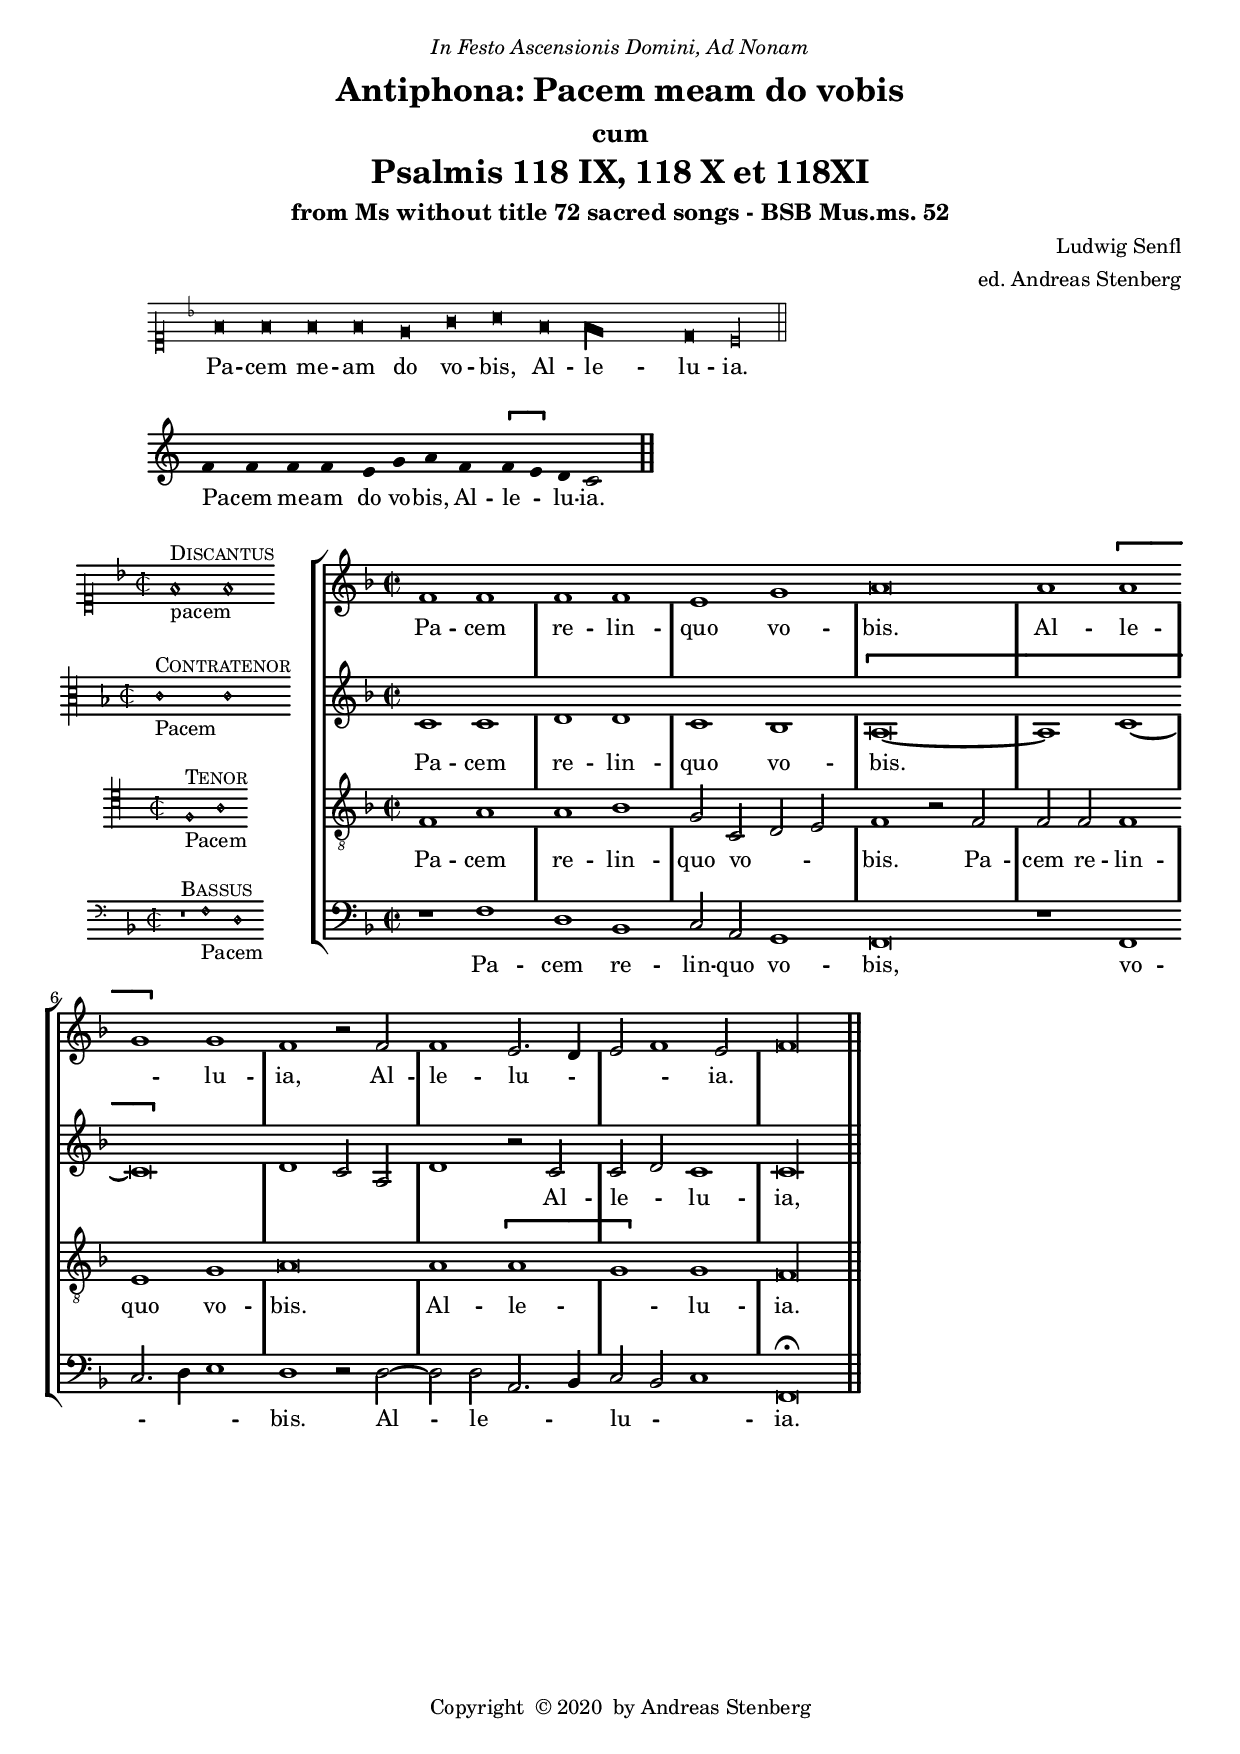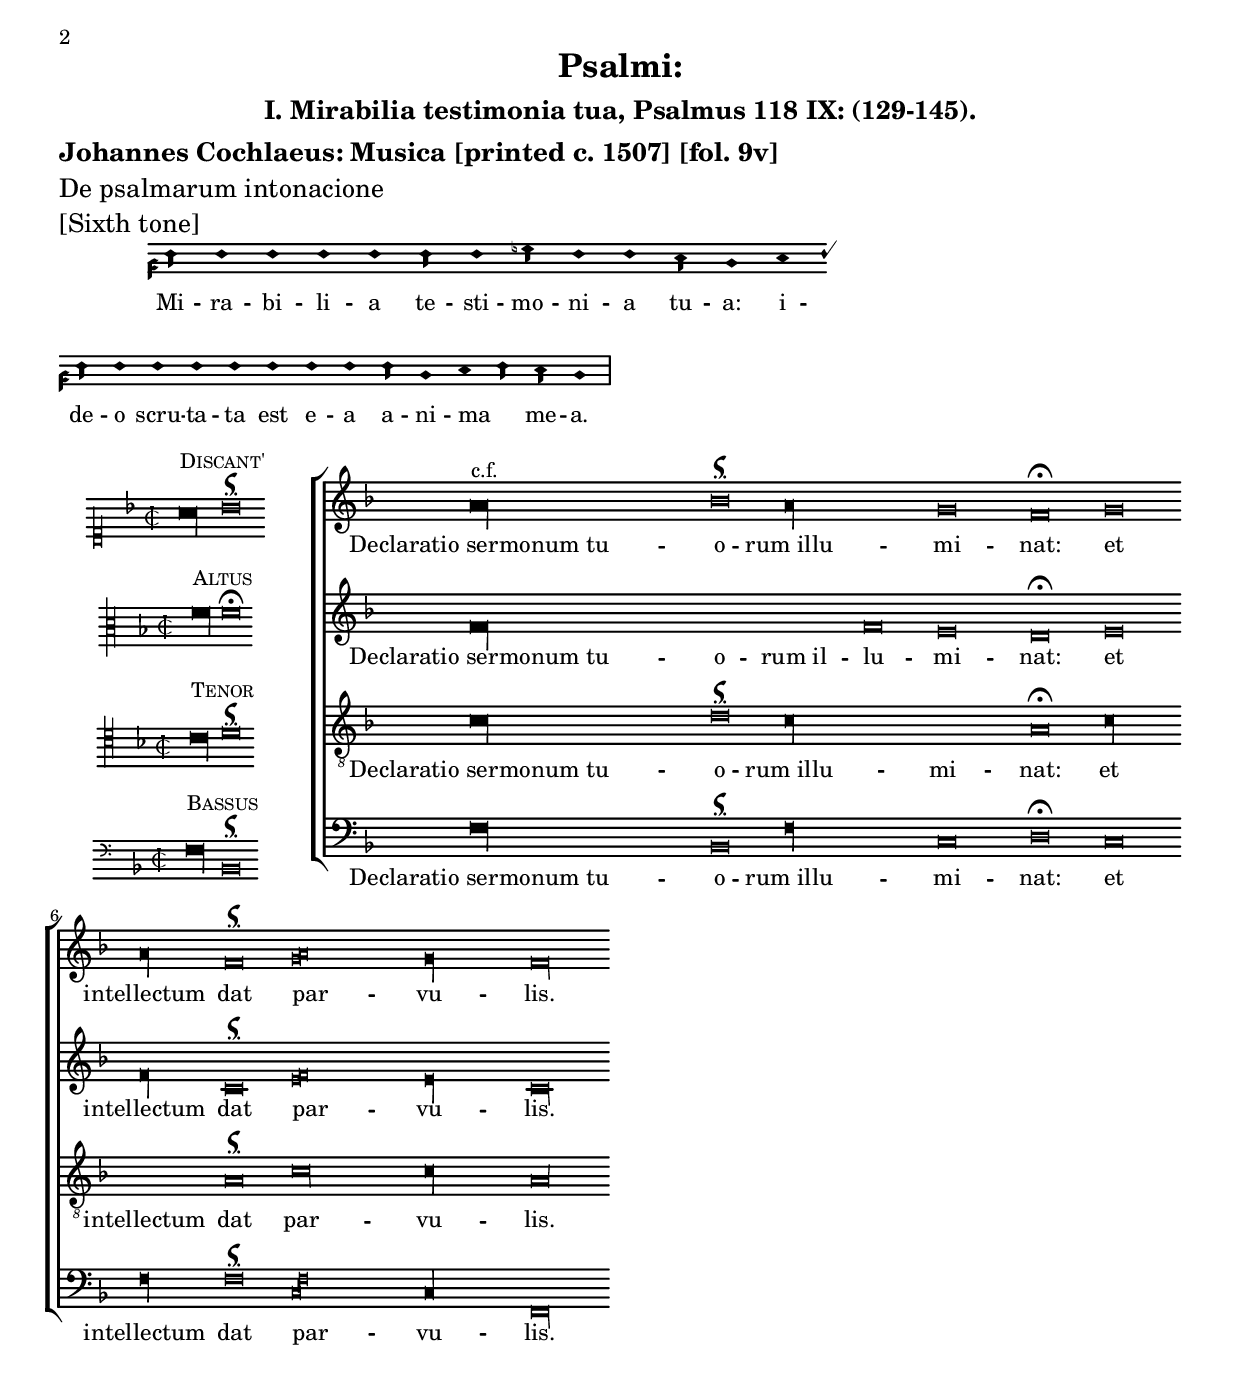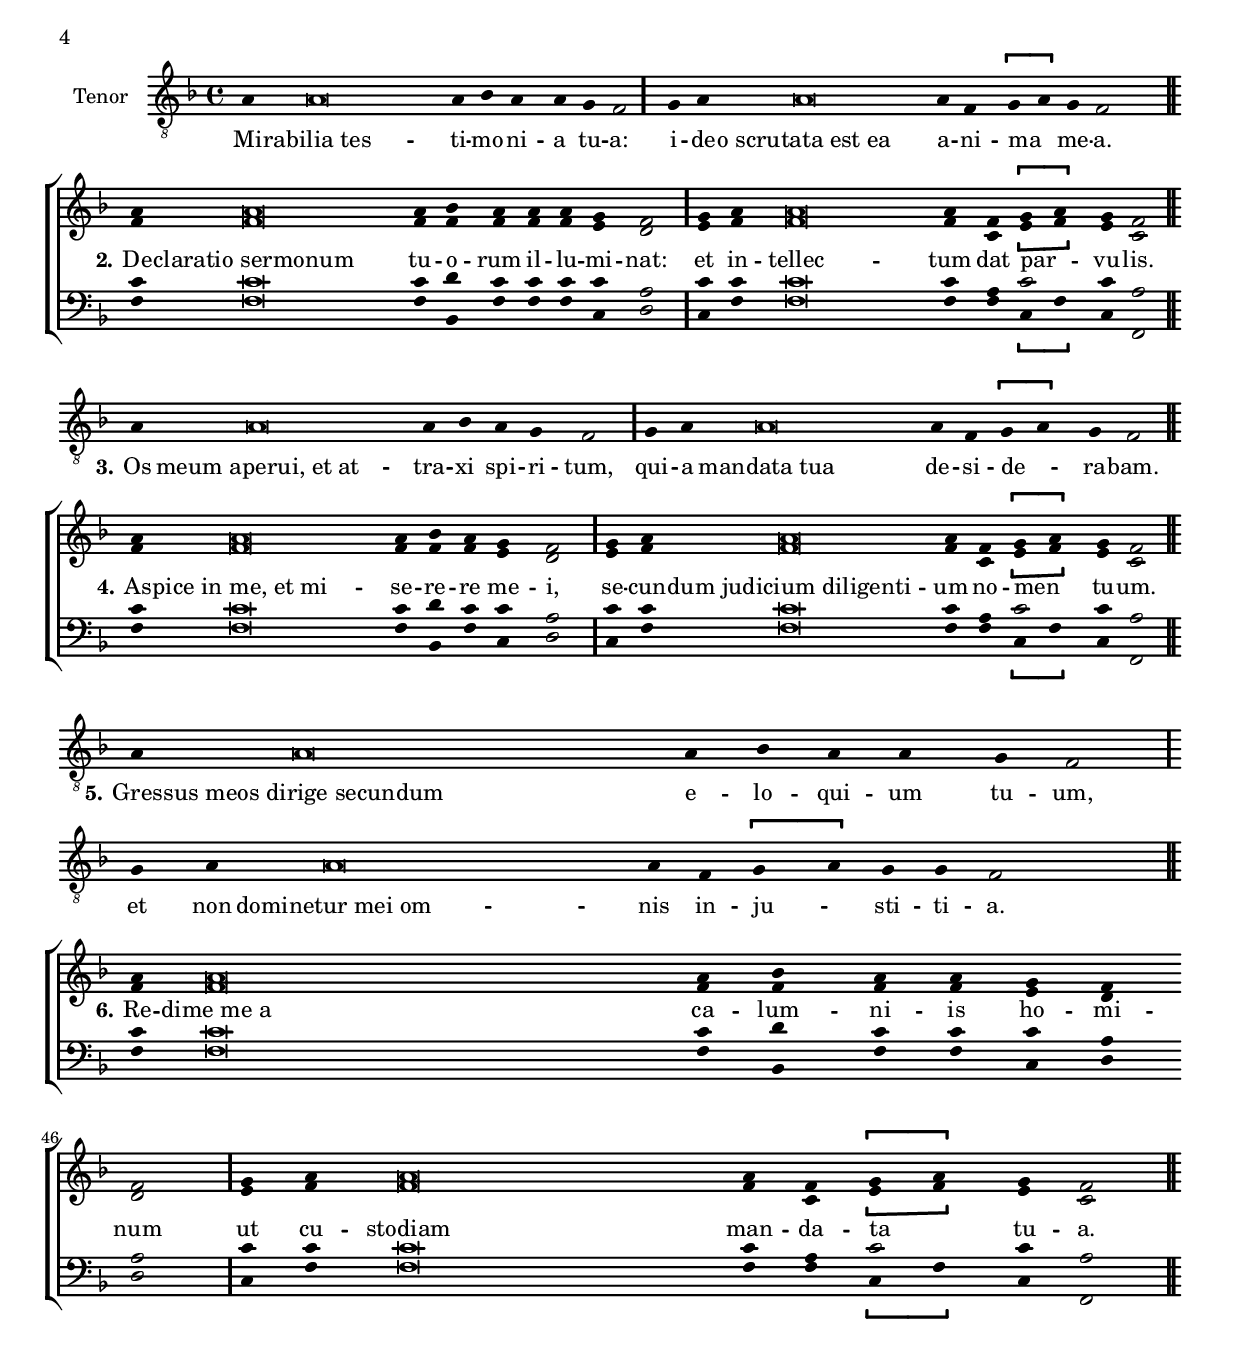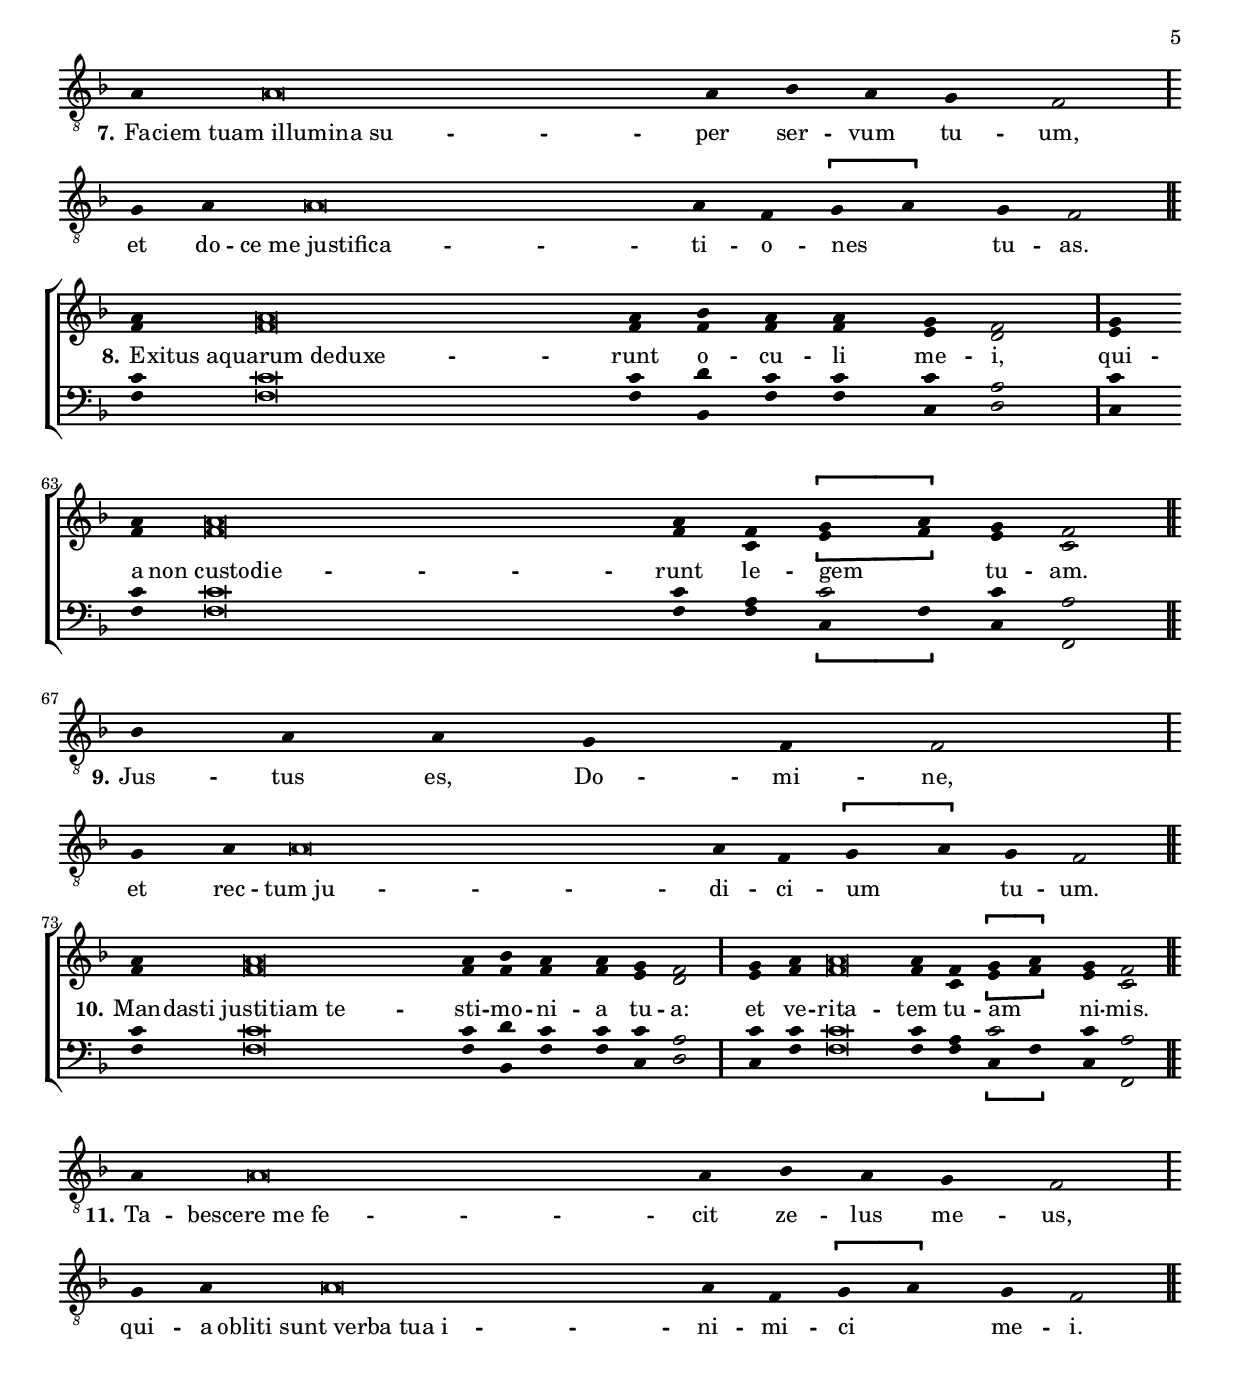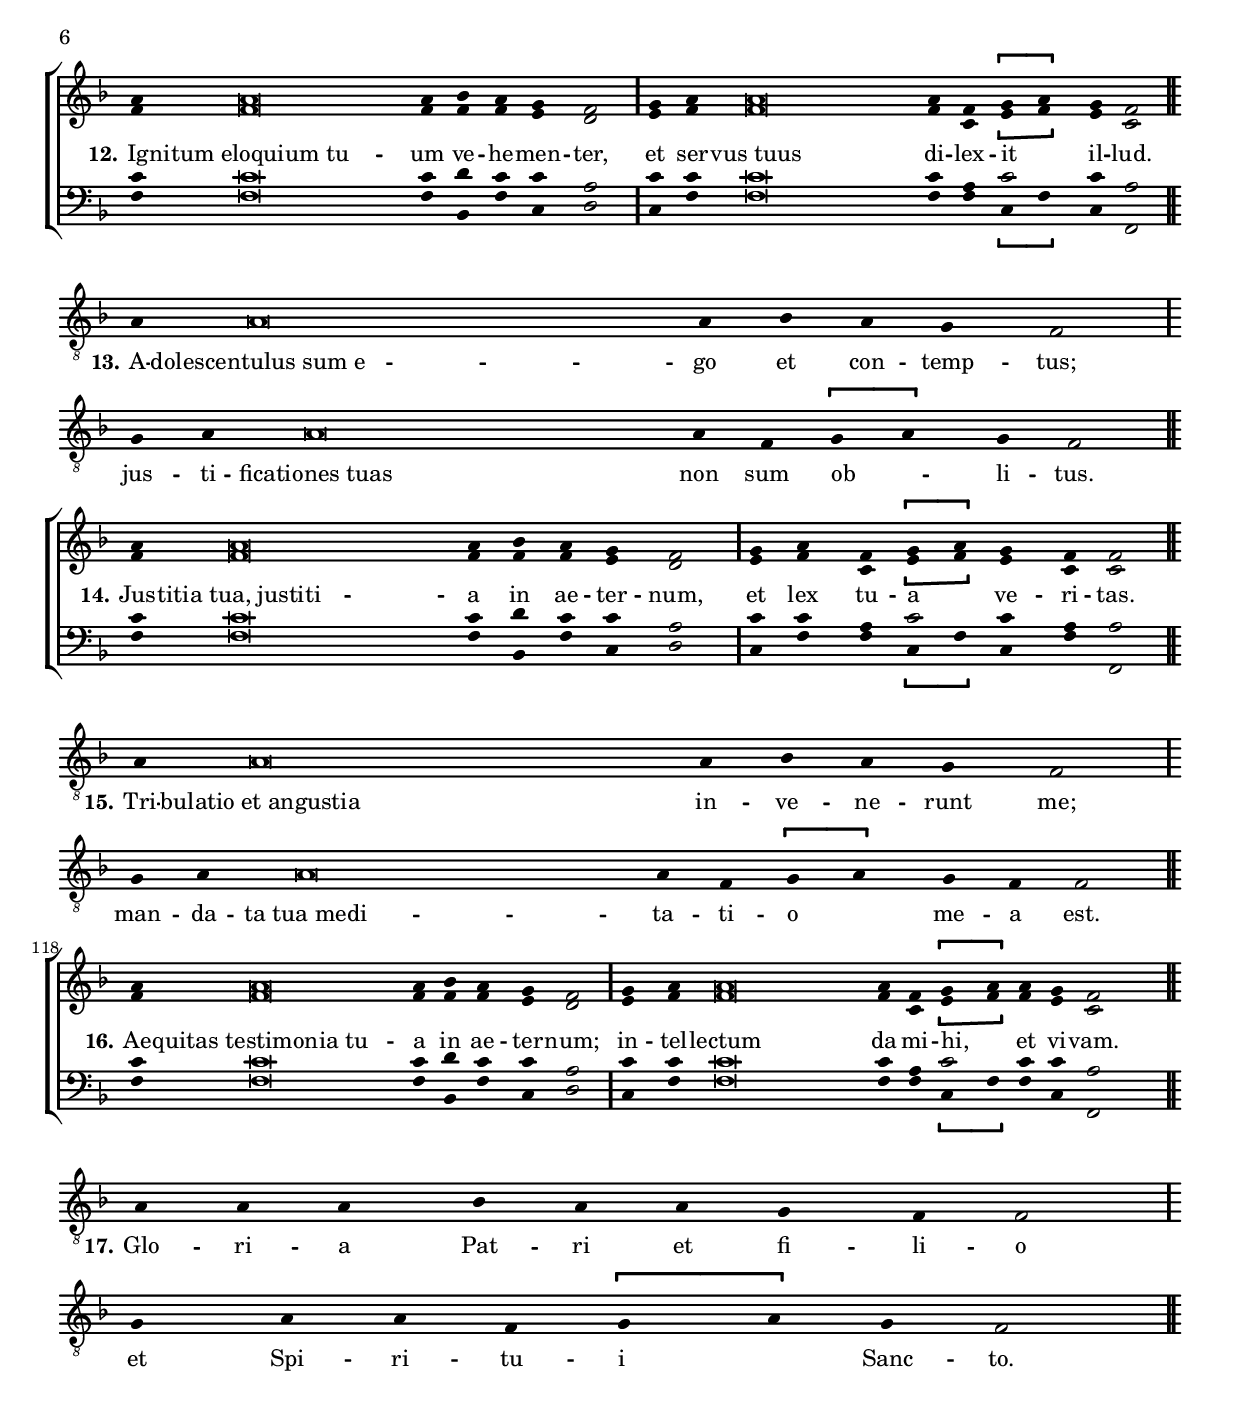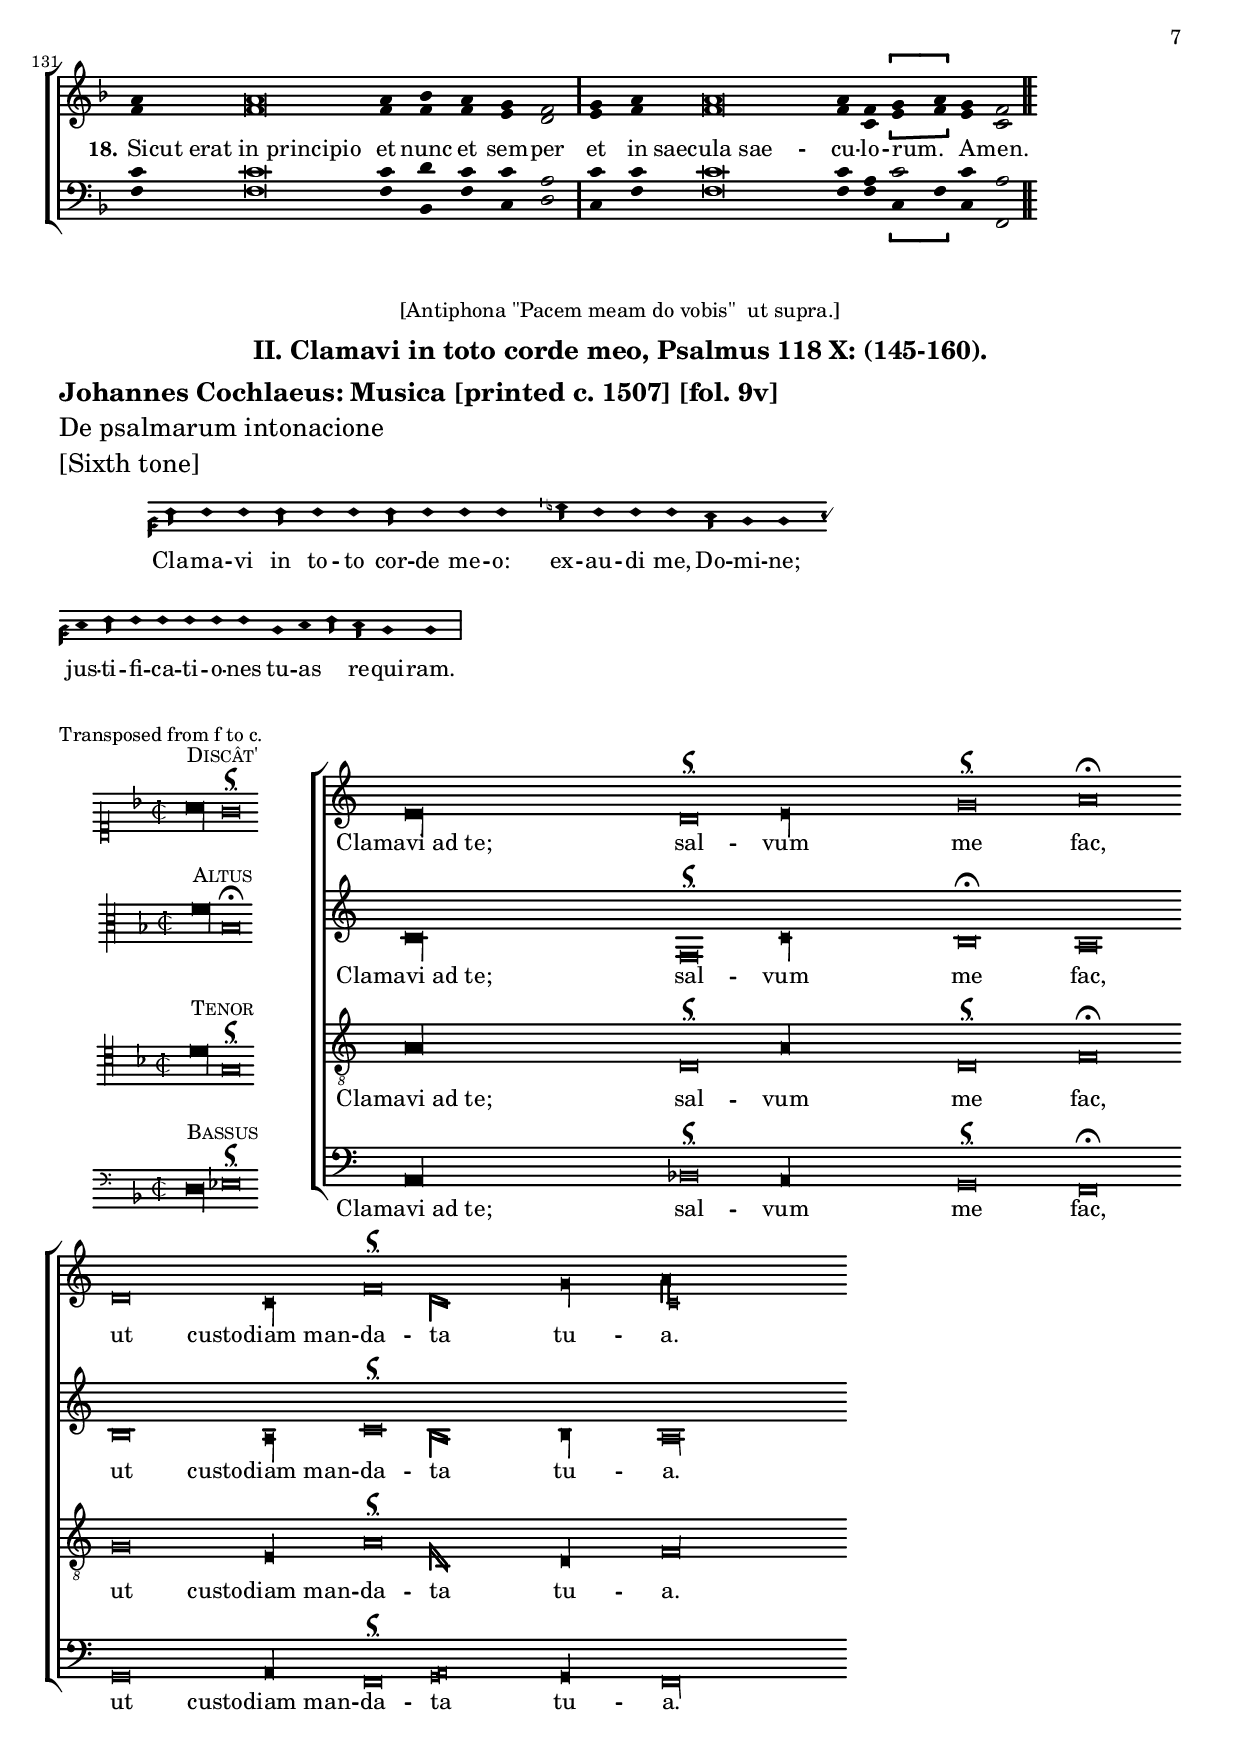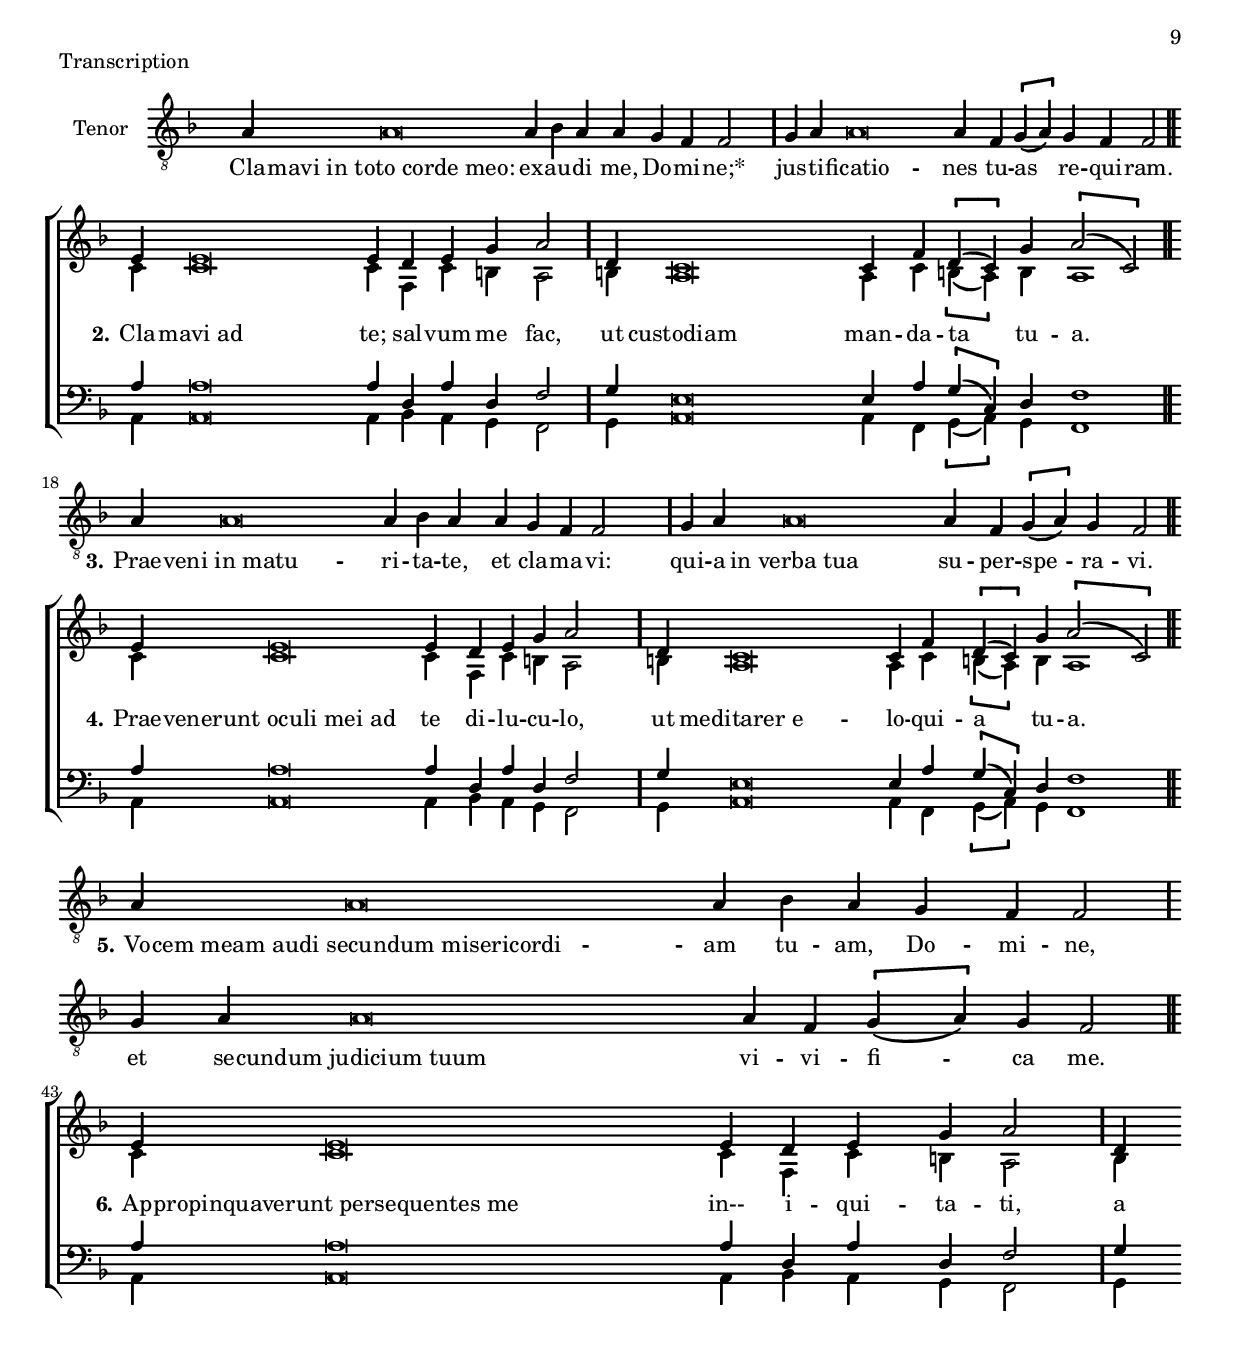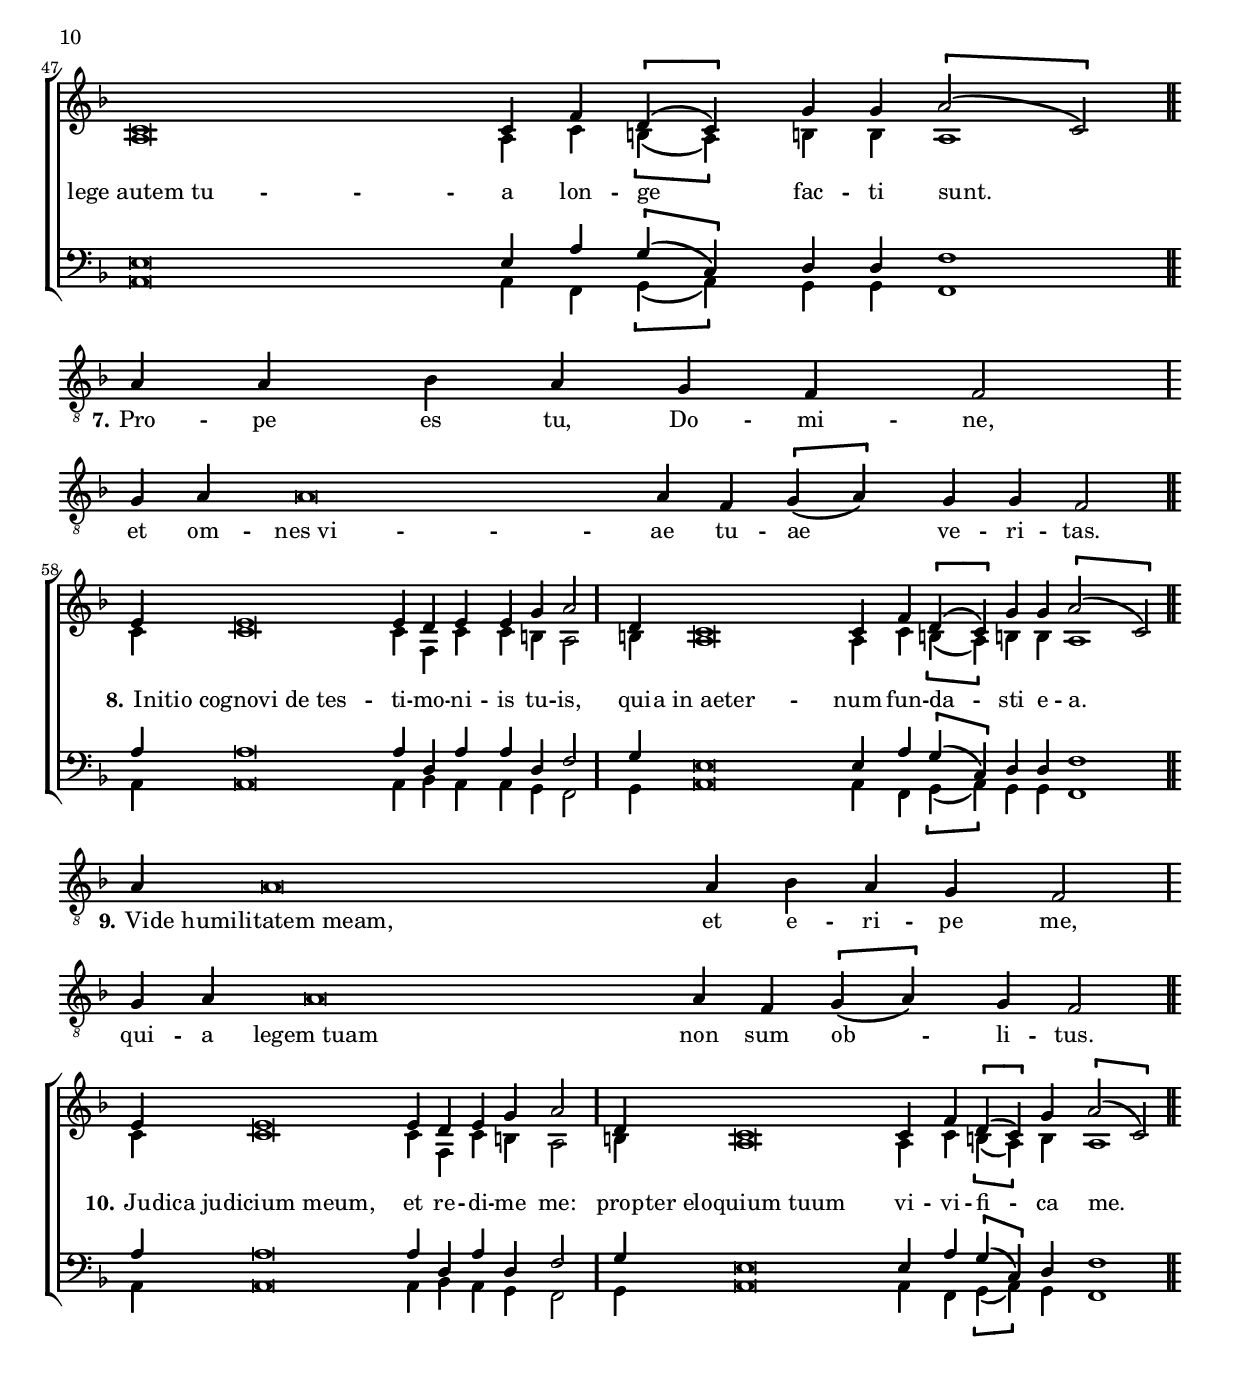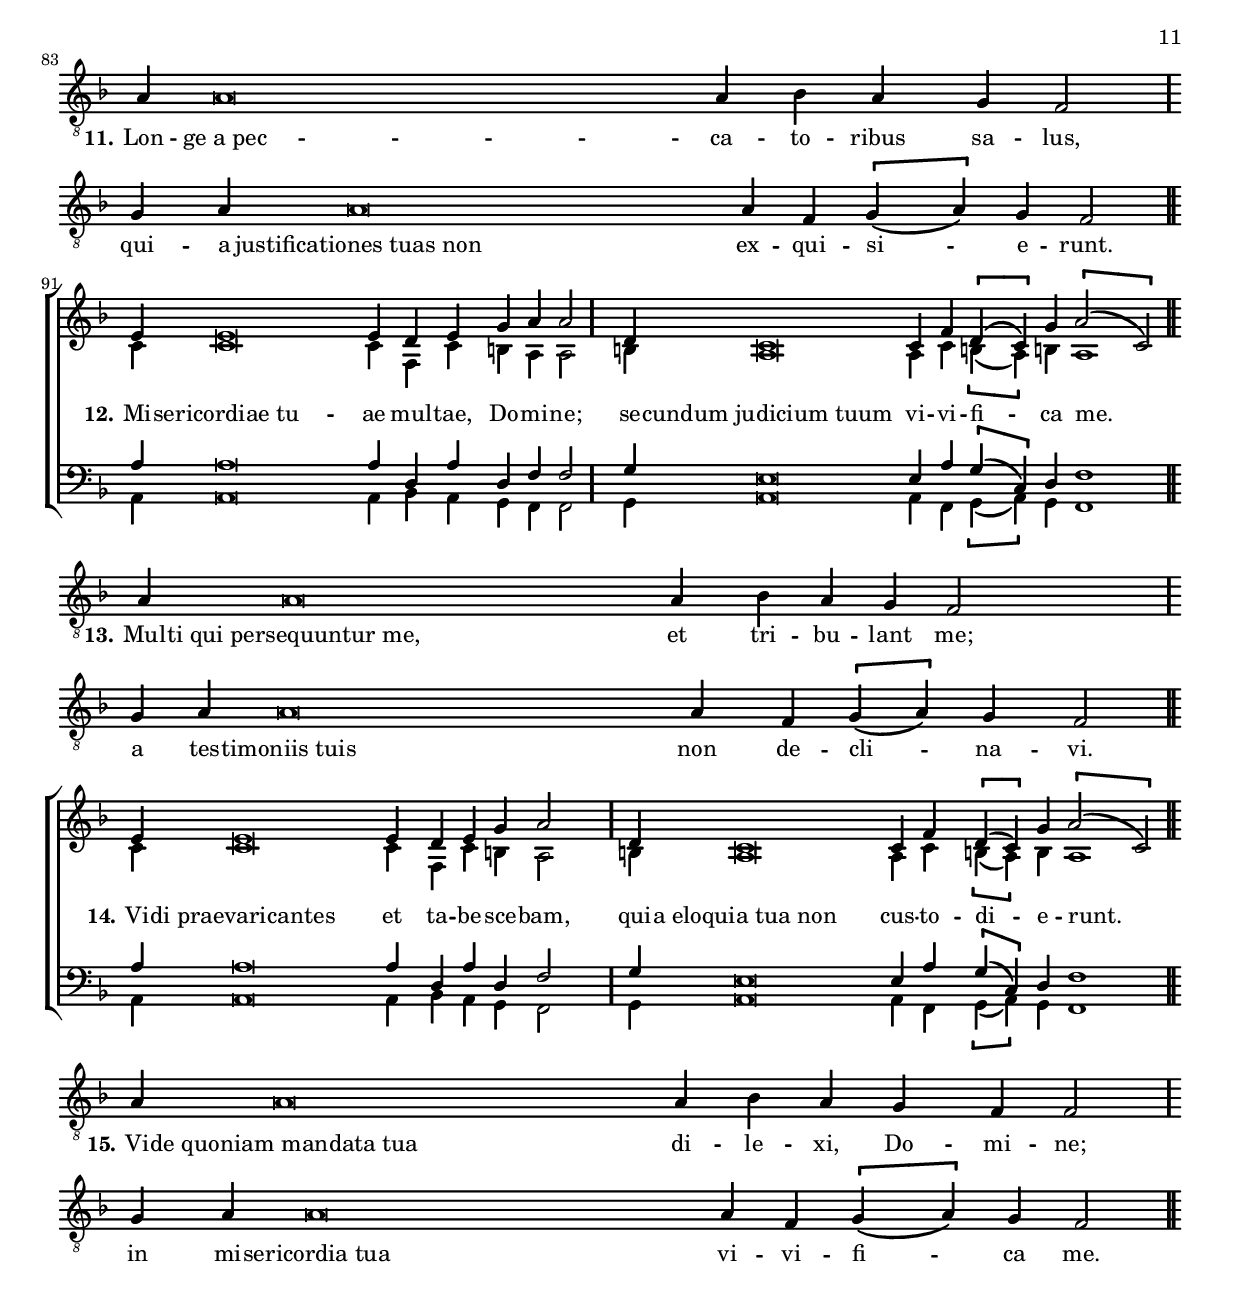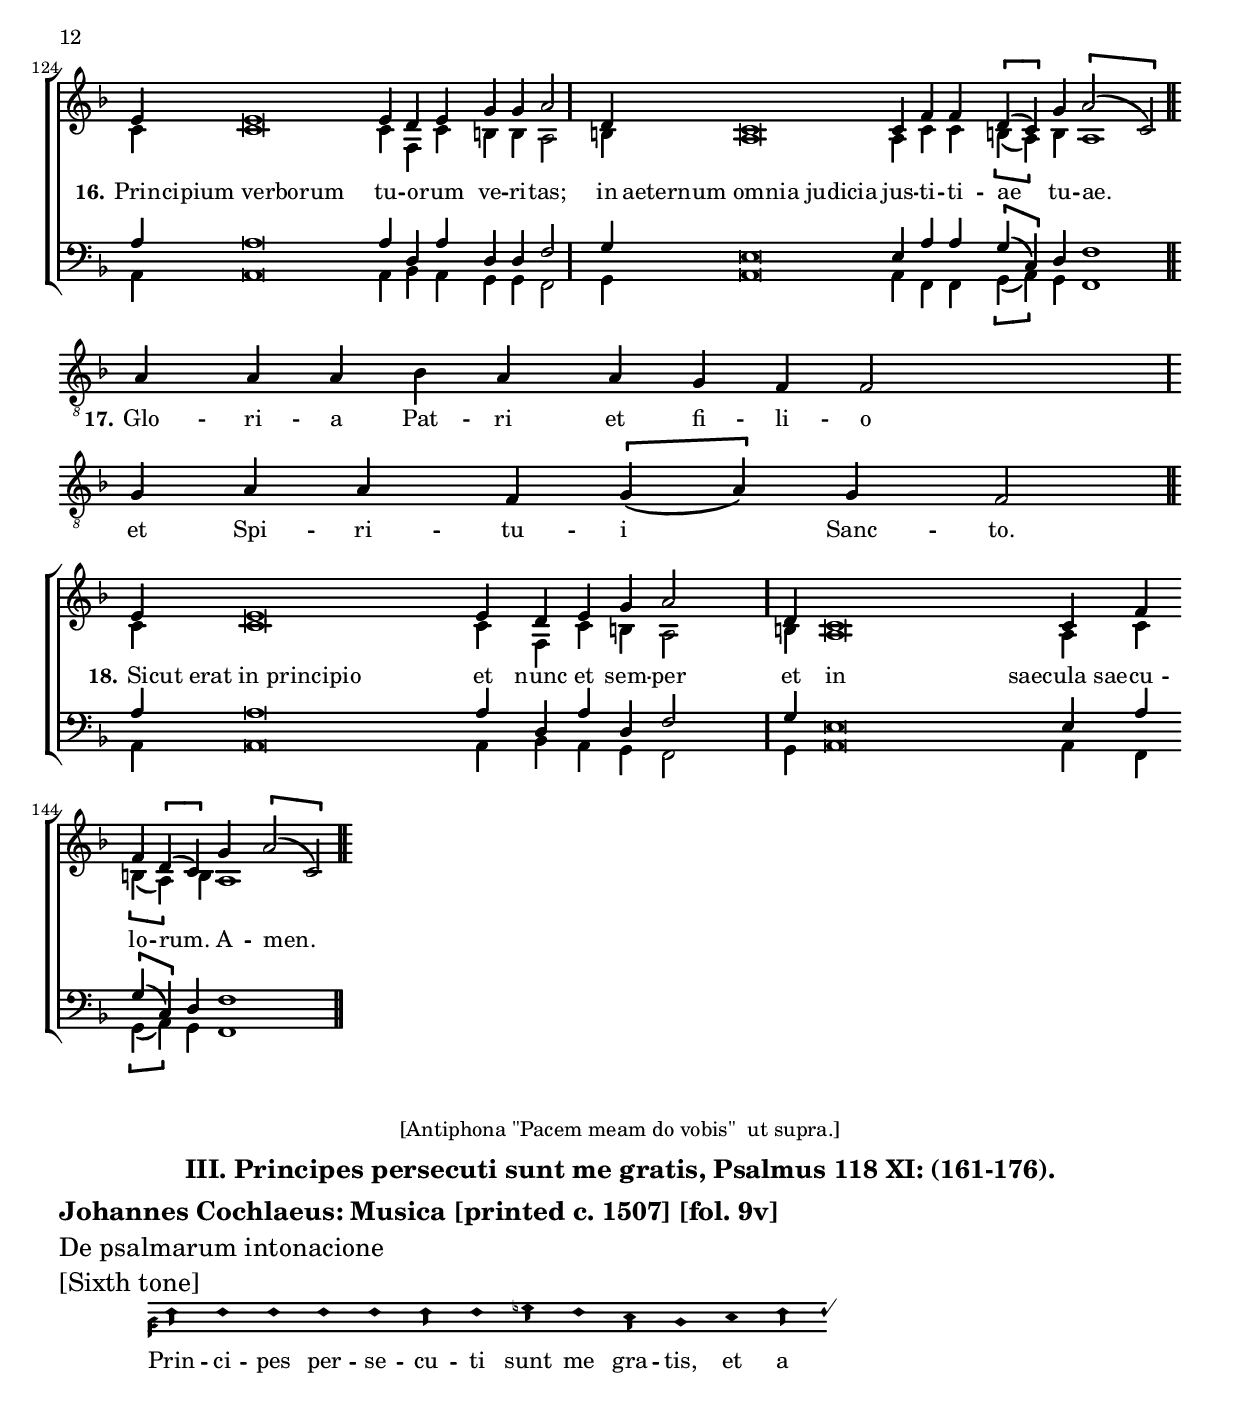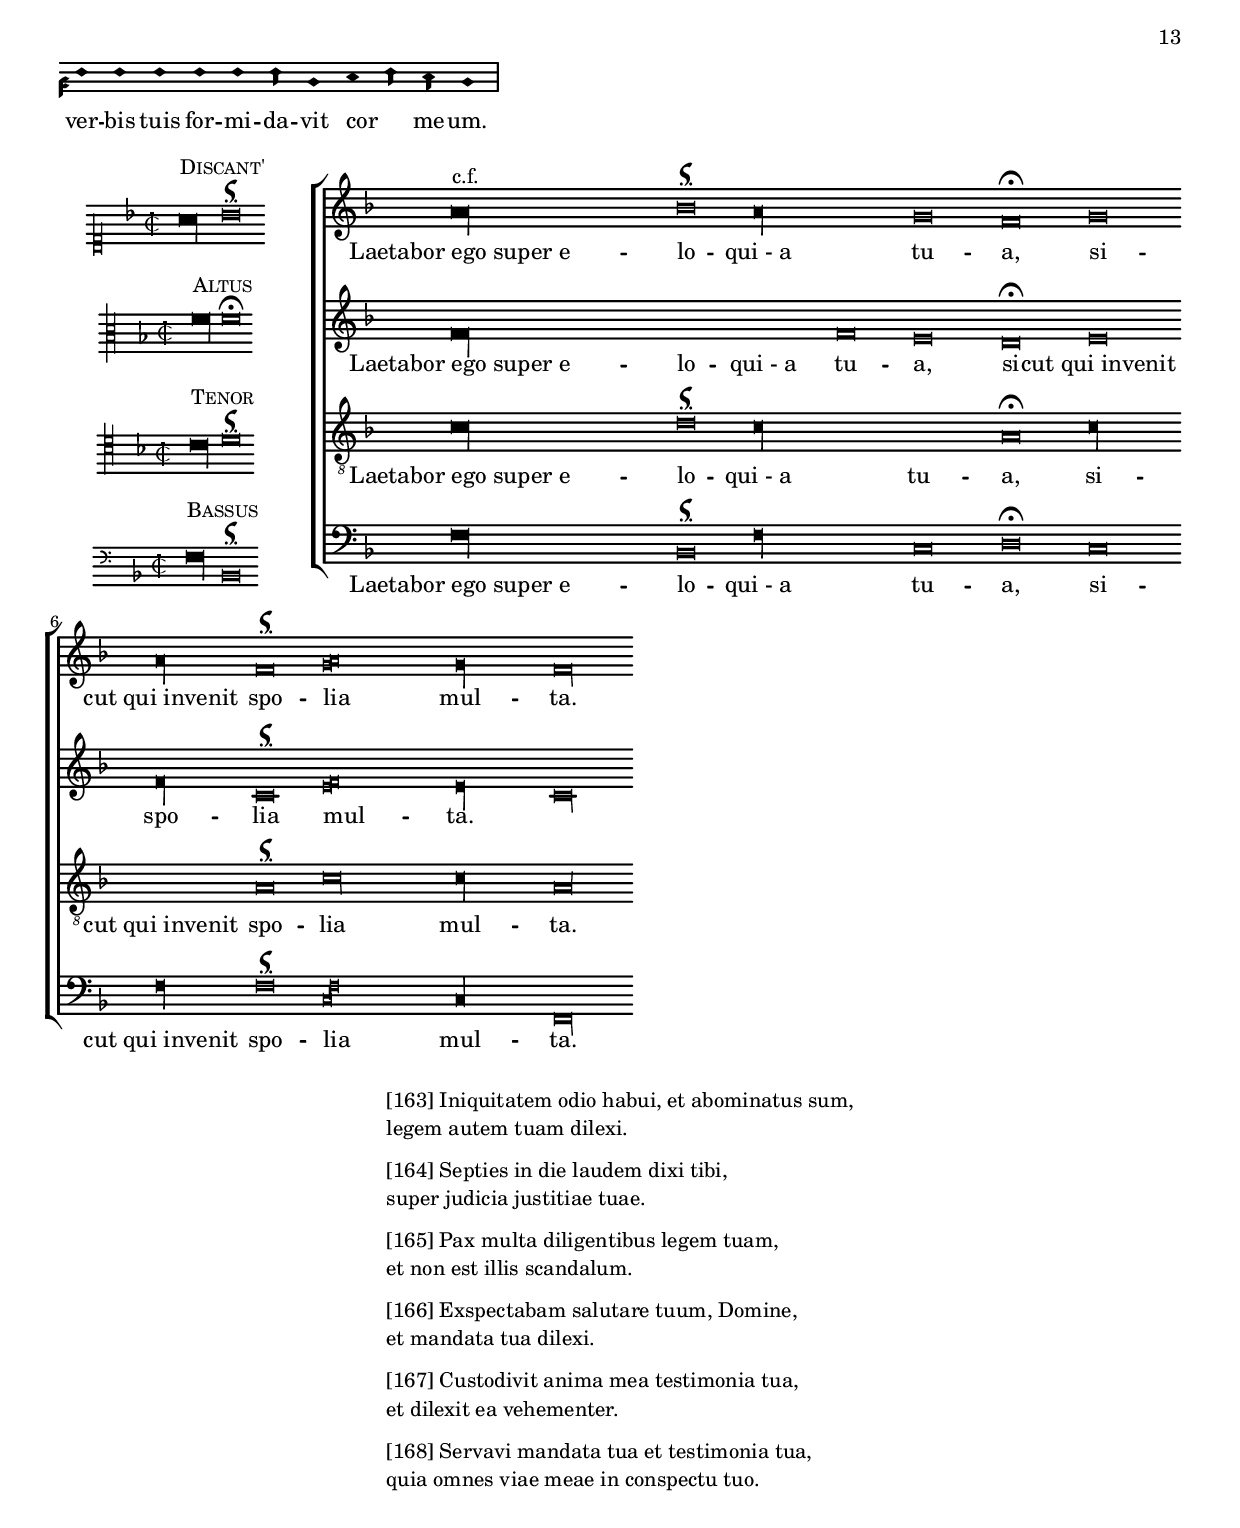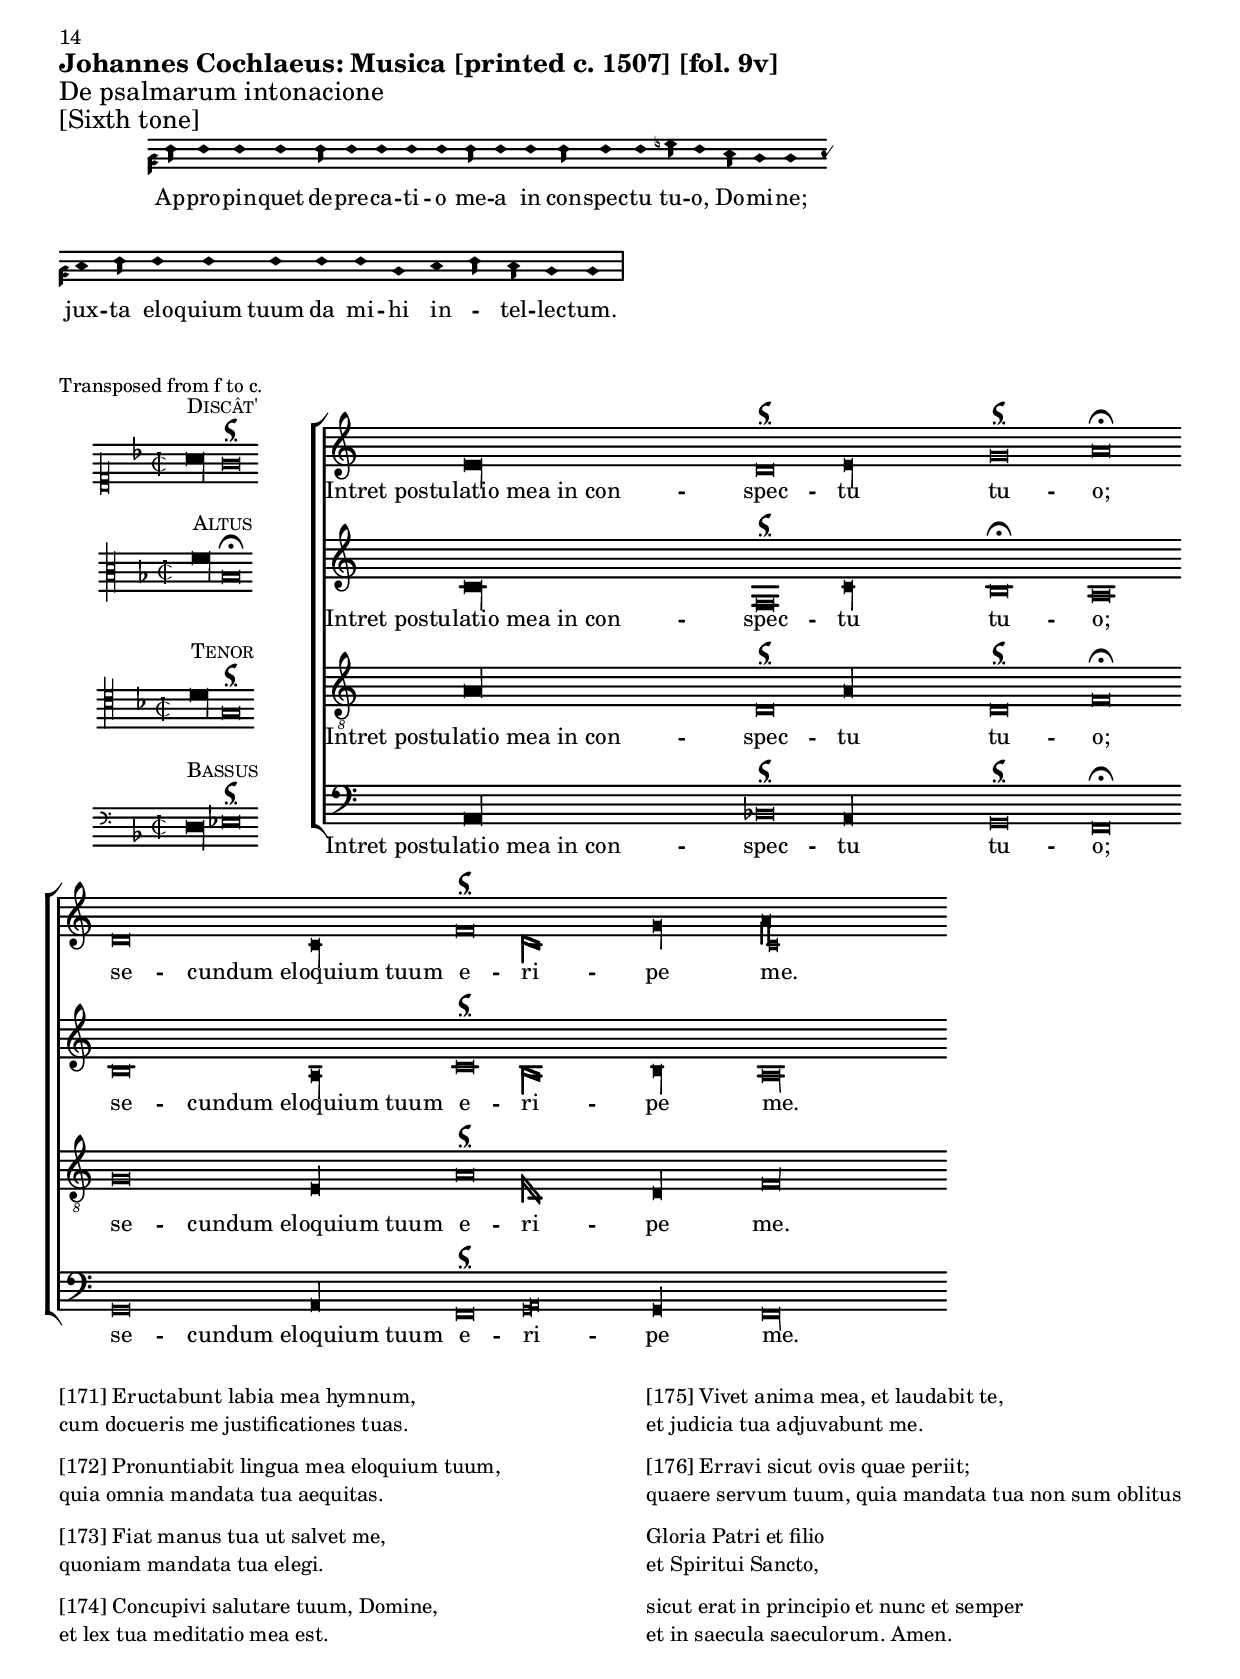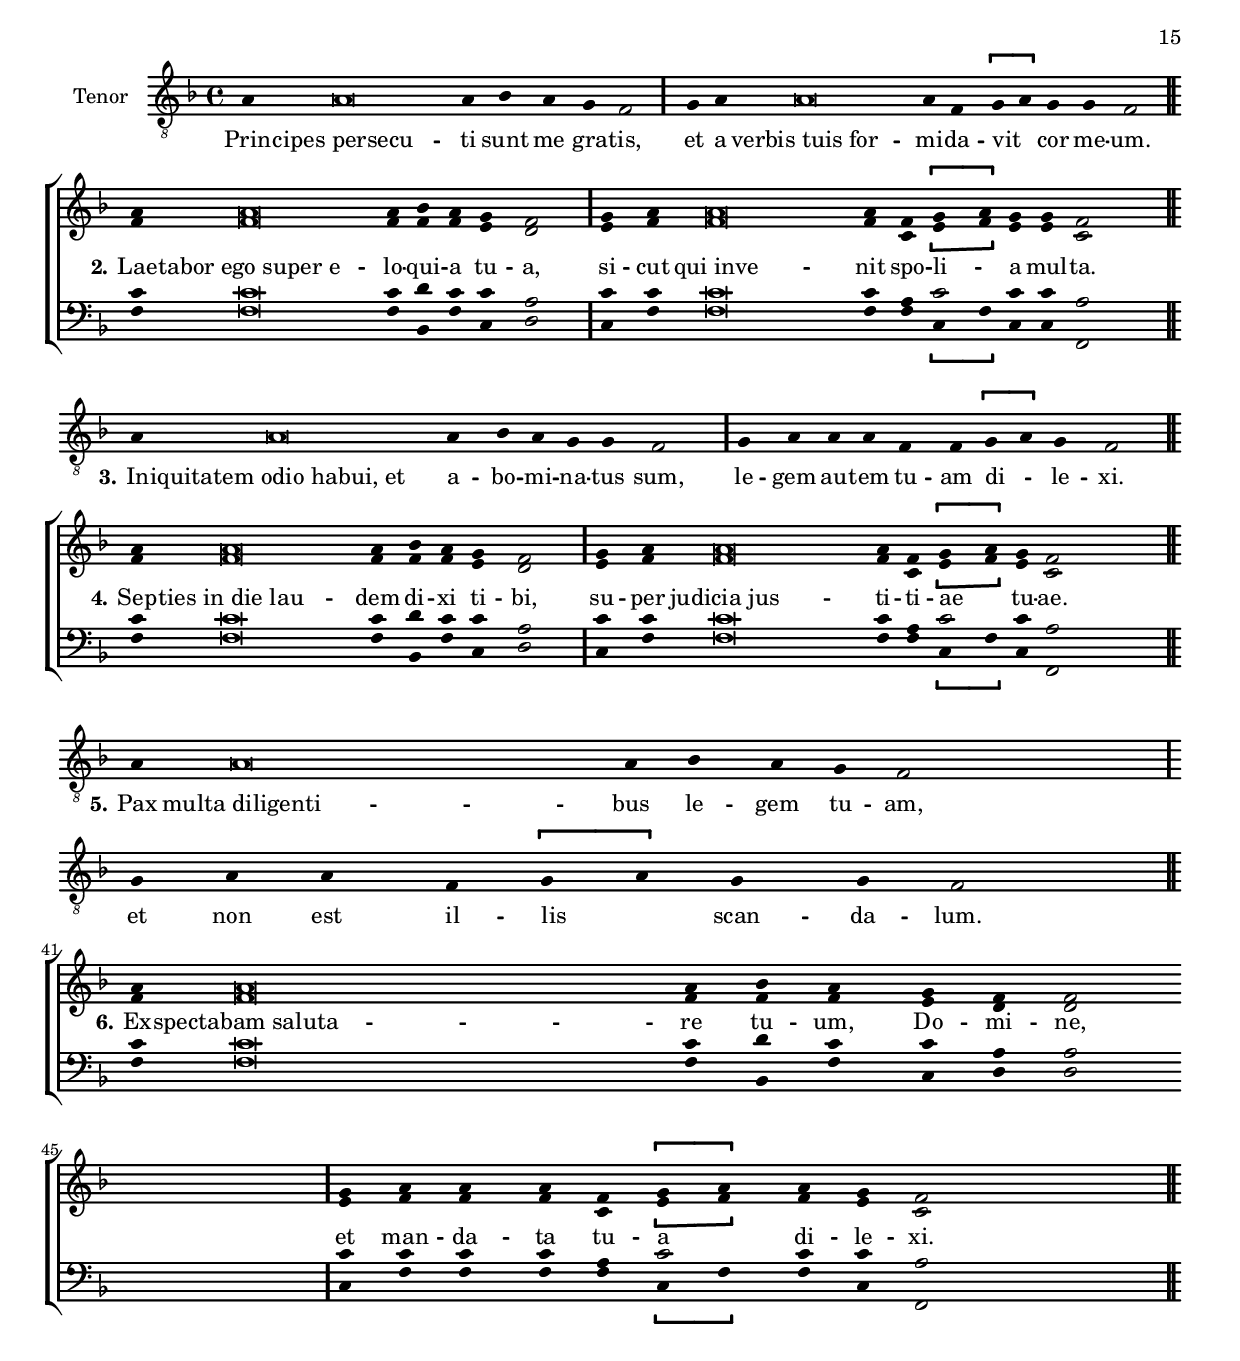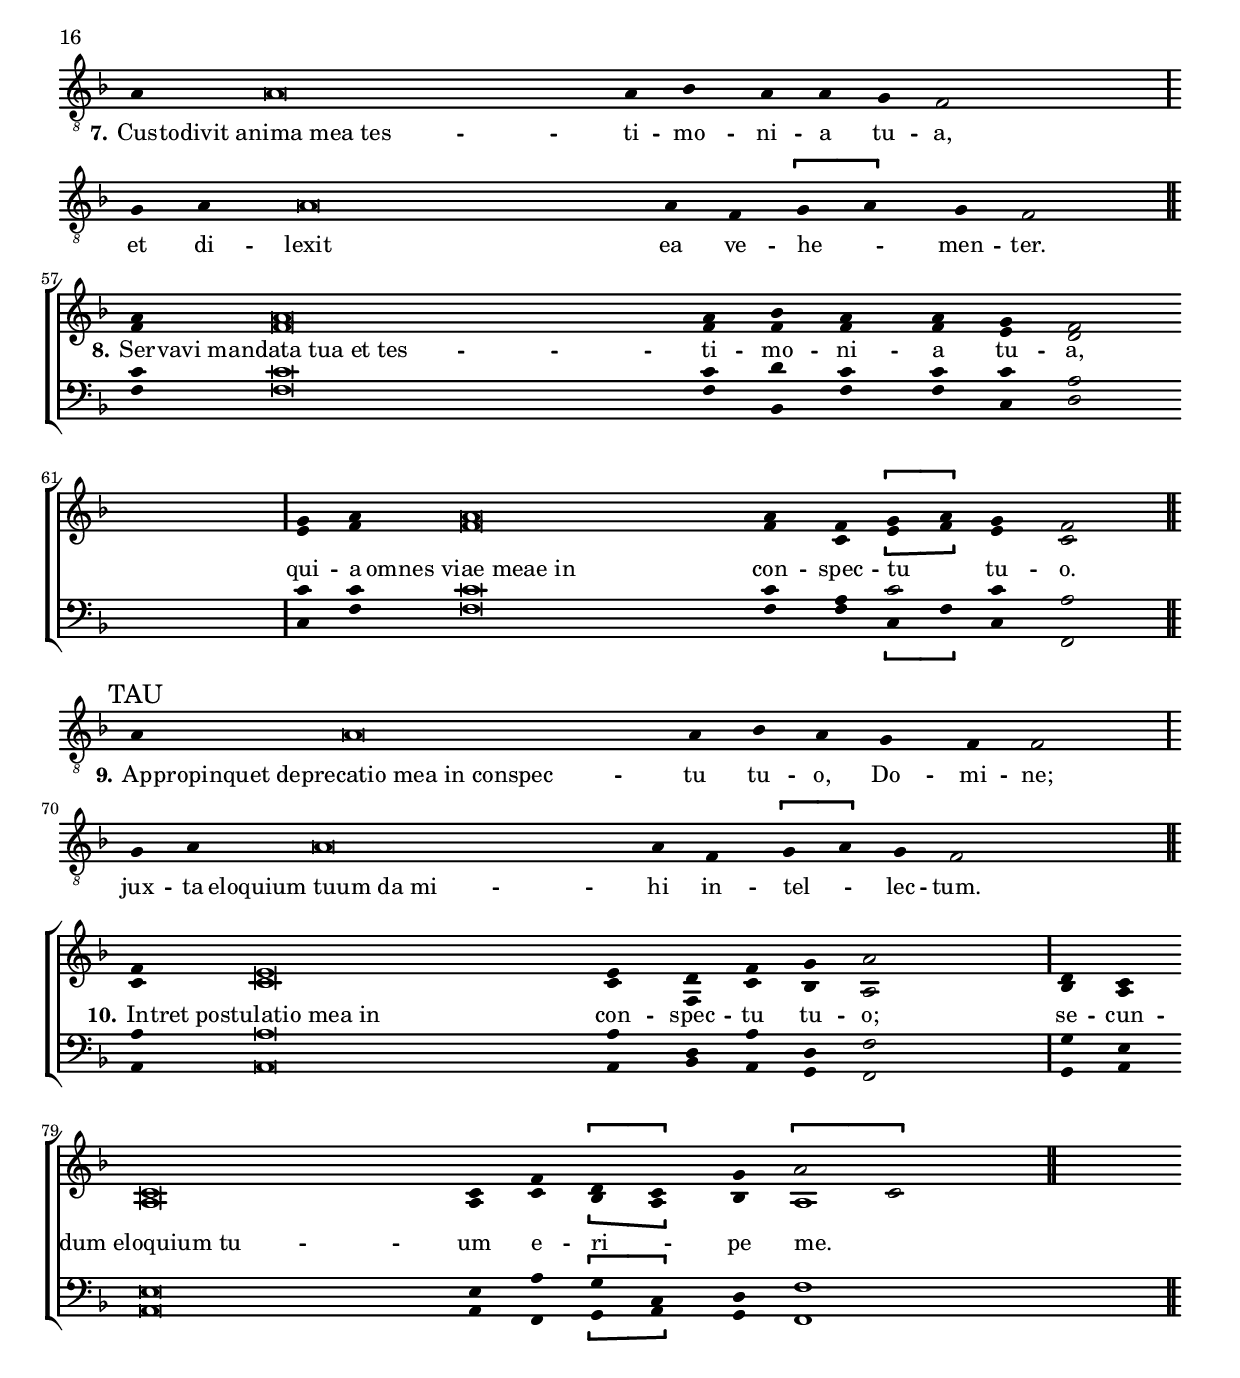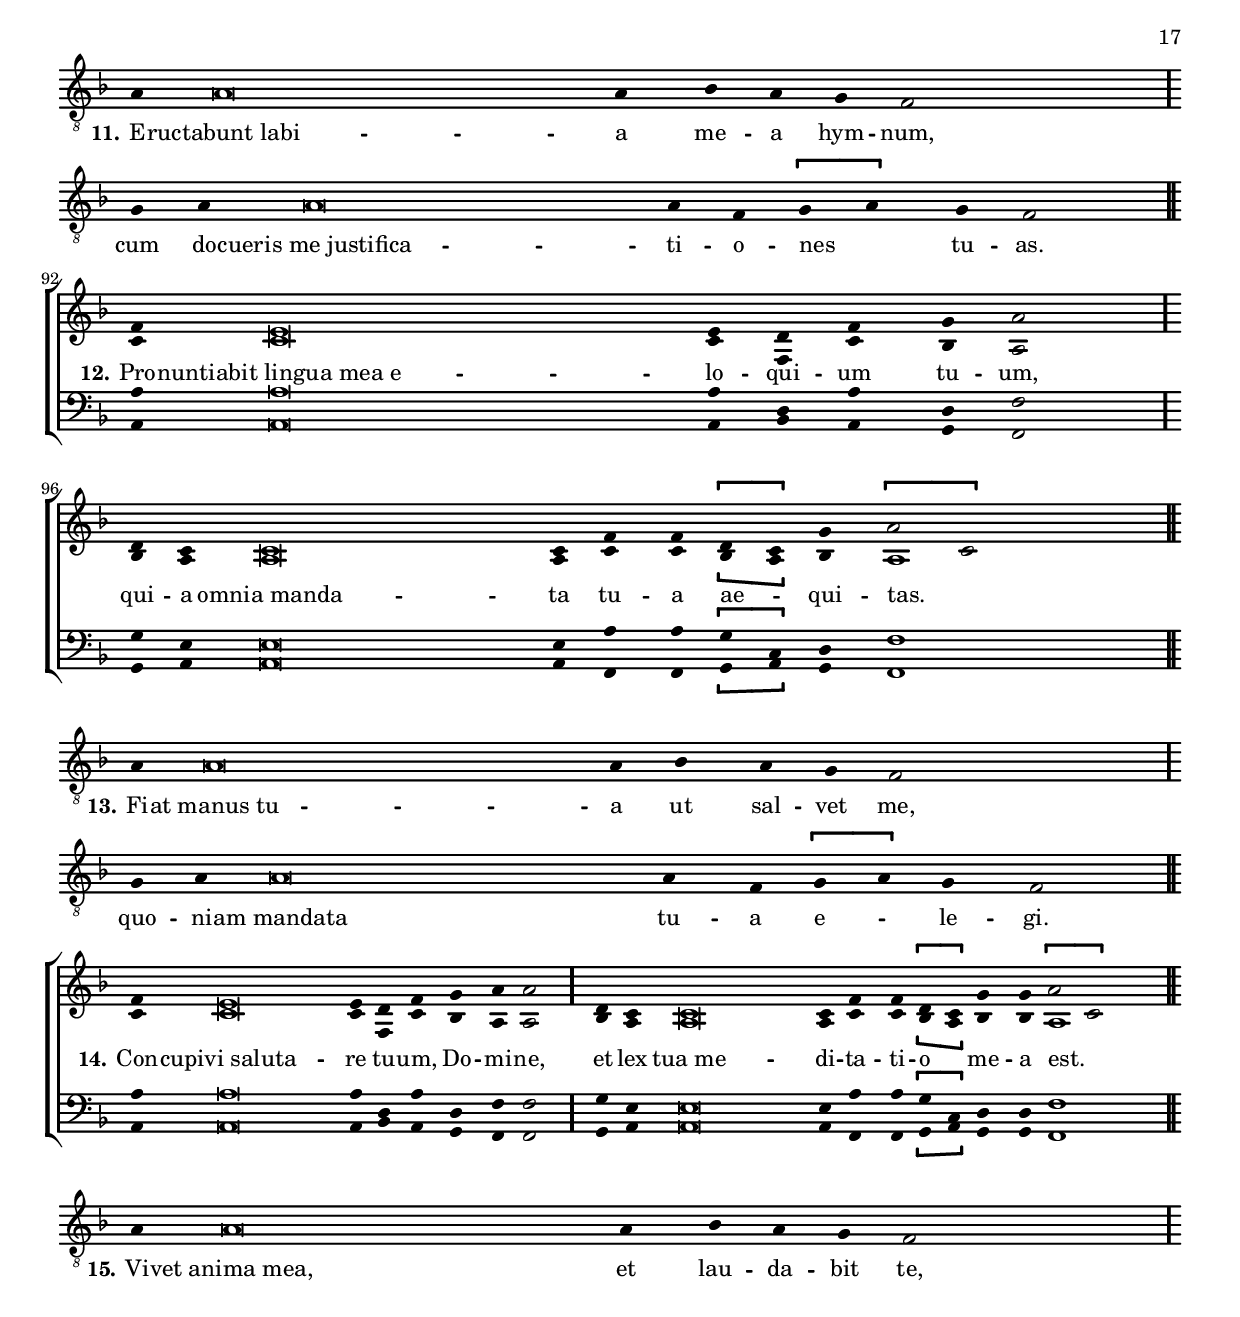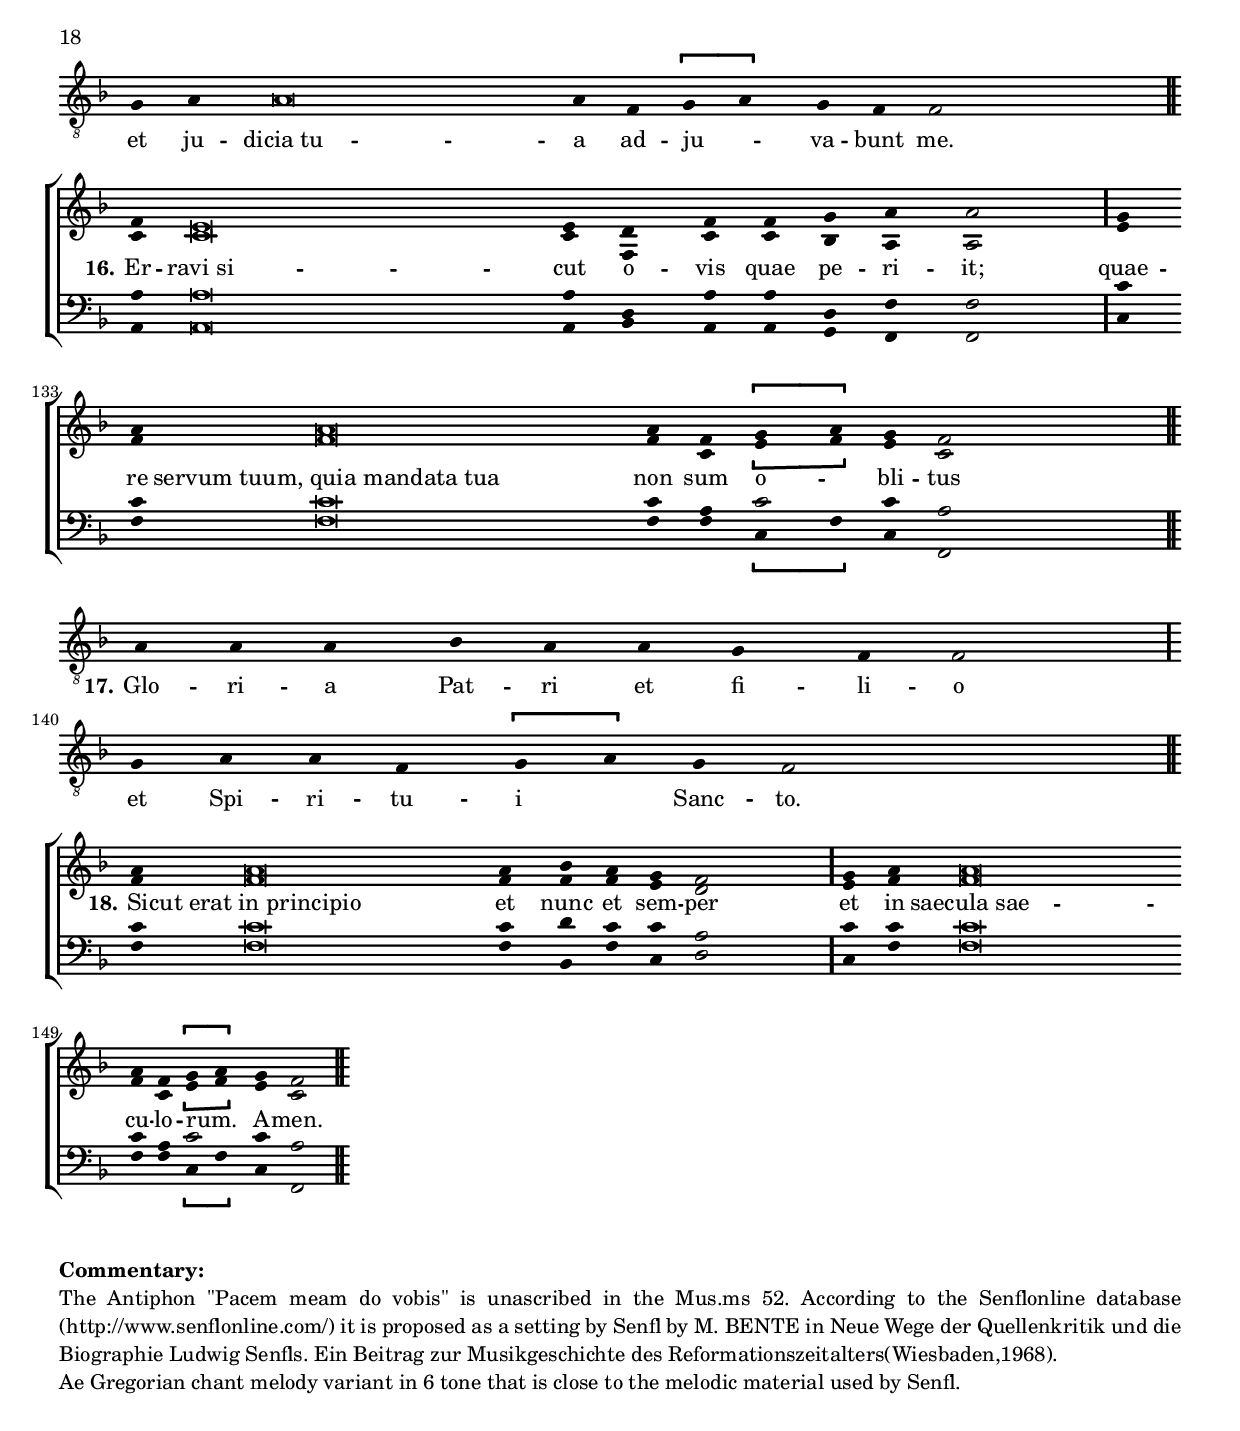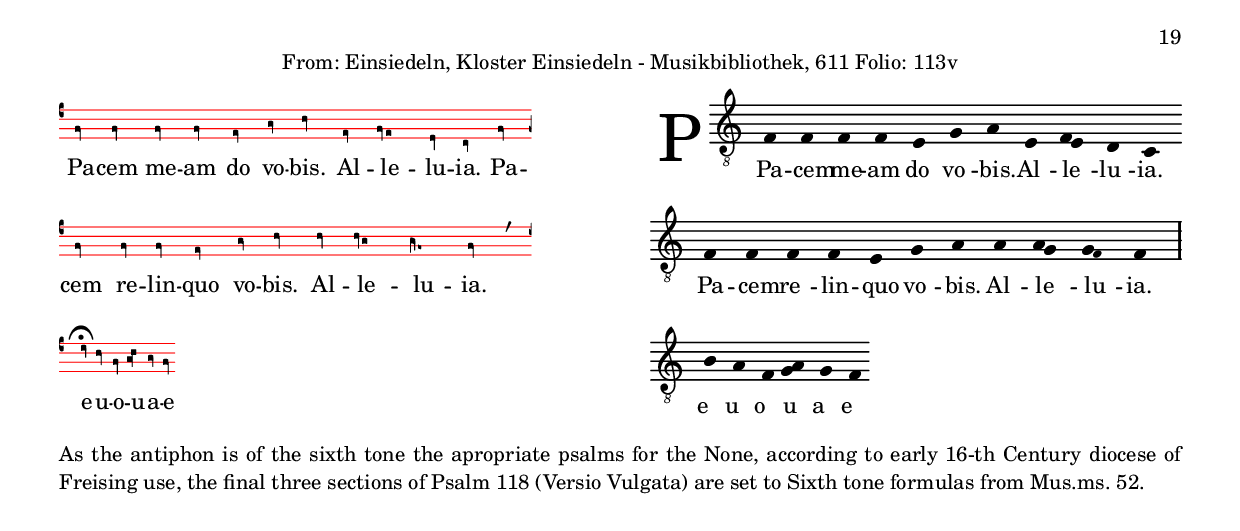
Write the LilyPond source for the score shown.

\version "2.18.0"
\include "deutsch.ly"
#(append! supported-clefs '(("mensural-f3" . ("clefs.mensural.f" 0 0))))
ficta = \once \set suggestAccidentals =##t
#(set-global-staff-size 18)
#(append! supported-clefs '(("mensural-f3" . ("clefs.mensural.f" 0 0))))

#(define ((double-time-signature glyph a b) grob)
   (grob-interpret-markup grob
     (markup #:override '(baseline-skip . 2.5) #:number
       (#:line ((markup (#:fontsize 4 #:musicglyph glyph))
                (#:fontsize -1 #:column (a b)))))))
virga =
\once \override NoteHead.style = #'hufnagel.virga

lpes =
\once \override NoteHead.style = #'hufnagel.lpes

virgaL = \tweak extra-offset #'(-3.5 . 0)   \once \override NoteHead.style = #'hufnagel.virga

%% from gregoriana.ly
virgula = {
  \once \override BreathingSign.text = #(make-musicglyph-markup "scripts.rcomma")
  \once \override BreathingSign.font-size = #-2

  % Workaround: add padding.  Correct fix would be spacing engine handle this.
  \once \override BreathingSign.minimum-X-extent = #'(-1.0 . 0.0)
  \once \override BreathingSign.minimum-Y-extent = #'(-2.5 . 2.5)

  \breathe
}
caesura = {
  \once \override BreathingSign.text = #(make-musicglyph-markup "scripts.rvarcomma")
  \once \override BreathingSign.font-size = #-2

  % Workaround: add padding.  Correct fix would be spacing engine handle this.
  \once \override BreathingSign.minimum-X-extent = #'(-1.0 . 0.0)
  \once \override BreathingSign.minimum-Y-extent = #'(-2.5 . 2.5)

  \breathe
}
divisioMinima = {
  \once \override BreathingSign.stencil = #ly:breathing-sign::divisio-minima

  % Workaround: add padding.  Correct fix would be spacing engine handle this.
  \once \override BreathingSign.minimum-X-extent = #'(-1.0 . 0.0)
  \once \override BreathingSign.minimum-Y-extent = #'(-2.5 . 2.5)

  \breathe
}
divisioMaior = {
  \once \override BreathingSign.stencil = #ly:breathing-sign::divisio-maior
  \once \override BreathingSign.Y-offset = #0

  % Workaround: add padding.  Correct fix would be spacing engine handle this.
  \once \override BreathingSign.minimum-X-extent = #'(-1.0 . 0.0)
  \once \override BreathingSign.minimum-Y-extent = #'(-2.5 . 2.5)

  \breathe
}
divisioMaxima = {
  \once \override BreathingSign.stencil = #ly:breathing-sign::divisio-maxima
  \once \override BreathingSign.Y-offset = #0

  % Workaround: add padding.  Correct fix would be spacing engine handle this.
  \once \override BreathingSign.minimum-X-extent = #'(-1.0 . 0.0)
  \once \override BreathingSign.minimum-Y-extent = #'(-2.5 . 2.5)

  \breathe
}
finalis = {
  \once \override BreathingSign.stencil = #ly:breathing-sign::finalis
  \once \override BreathingSign.Y-offset = #0

  % Workaround: add padding.  Correct fix would be spacing engine handle this.
  \once \override BreathingSign.minimum-X-extent = #'(-1.0 . 0.0)
  \once \override BreathingSign.minimum-Y-extent = #'(-2.5 . 2.5)

  \breathe
}

#(append! supported-clefs '(("hufnagel-fa3" . ("clefs.hufnagel.fa" 3 0))))



%%%%% Defs to be saved as "modernGregorian.ily" %%%%%%%%%

%%%% Defining new stem/ligatures:
% long stem
lst = #(define-music-function (parser location mus)
         (ly:music?)
         #{
           \stemDown
           \undo\omit Stem
           \once\override Stem.length = #7
           \once\override Stem.X-extent = #'(.1 . 0)
           \once\override NoteHead.stem-attachment = #'(1.5 . .1)
           $mus
           \omit Stem
         #})
mst = #(define-music-function (parser location mus)
         (ly:music?)
         #{
           \stemDown
           \undo\omit Stem
           \once\override Stem.length = #4.5
           \once\override Stem.X-extent = #'(.1 . 0)
           \once\override NoteHead.stem-attachment = #'(1.5 . .1)
           $mus
           \omit Stem
         #})
sst = #(define-music-function (parser location mus)
         (ly:music?)
         #{
           \stemDown
           \undo\omit Stem
           \once\override Stem.length = #2.5
           \once\override Stem.X-extent = #'(.1 . 0)
           \once\override NoteHead.stem-attachment = #'(1.5 . .1)
           $mus
           \omit Stem
         #})

%long curved ligature
#(define (long-curved-ligature grob)
   (if (ly:stencil? (ly:stem::print grob))
       (let* ((stencil (ly:stem::print grob))
              (X-ext (ly:stencil-extent stencil X))
              (Y-ext (ly:stencil-extent stencil Y))
              (width (interval-length X-ext))
              (len (interval-length Y-ext)))
         (ly:stencil-translate
          (grob-interpret-markup grob
            (markup
             (#:path width
               (list (list (quote moveto) -0.7 -0.65)
                 (list (quote curveto) -1.2 -0.4 -1.1 -0.2 -0.9 0.5)
                 (list (quote curveto) -0.9 0.5 -0.4 2 -0.8 2.2)))))
          (cons 0 (interval-start Y-ext))))
       #f))

lli = #(define-music-function (parser location mus)
         (ly:music?)
         #{
           \stemUp
           \undo\omit Stem
           \override Stem.stencil = #long-curved-ligature
           $mus
           \omit Stem
         #})

%medium curved ligature
#(define (medium-curved-ligature grob)
   (if (ly:stencil? (ly:stem::print grob))
       (let* ((stencil (ly:stem::print grob))
              (X-ext (ly:stencil-extent stencil X))
              (Y-ext (ly:stencil-extent stencil Y))
              (width (interval-length X-ext))
              (len (interval-length Y-ext)))
         (ly:stencil-translate
          (grob-interpret-markup grob
            (markup
             (#:path width
               (list (list (quote moveto) -0.7 -0.65)
                 (list (quote curveto) -1.2 -0.4 -1.1 -0.2 -0.9 0.5)
                 (list (quote curveto) -0.9 0.5 -0.4 1.9 -1.4 1.8)))))
          (cons 0 (interval-start Y-ext))))
       #f))

mli = #(define-music-function (parser location mus)
         (ly:music?)
         #{
           \stemUp
           \undo\omit Stem
           \override Stem.stencil = #medium-curved-ligature
           $mus
           \omit Stem
         #})

%short curved ligature
#(define (short-curved-ligature grob)
   (if (ly:stencil? (ly:stem::print grob))
       (let* ((stencil (ly:stem::print grob))
              (X-ext (ly:stencil-extent stencil X))
              (Y-ext (ly:stencil-extent stencil Y))
              (width (interval-length X-ext))
              (len (interval-length Y-ext)))
         (ly:stencil-translate
          (grob-interpret-markup grob
            (markup
             (#:path width
               (list (list (quote moveto) -0.7 -0.65)
                 (list (quote curveto) -1.2 -0.4 -1.1 -0.2 -1 0.4)
                 (list (quote curveto) -1 0.4 -0.8 1.5 -1.4 1.3)))))
          (cons 0 (interval-start Y-ext))))
       #f))

sli = #(define-music-function (parser location mus)
         (ly:music?)
         #{
           \stemUp
           \undo\omit Stem
           \override Stem.stencil = #short-curved-ligature
           $mus
           \omit Stem
         #})

%tiny curved ligature
#(define (tiny-curved-ligature grob)
   (if (ly:stencil? (ly:stem::print grob))
       (let* ((stencil (ly:stem::print grob))
              (X-ext (ly:stencil-extent stencil X))
              (Y-ext (ly:stencil-extent stencil Y))
              (width (interval-length X-ext))
              (len (interval-length Y-ext)))
         (ly:stencil-translate
          (grob-interpret-markup grob
            (markup
             (#:path width
               (list (list (quote moveto) -0.7 -0.65)
                 (list (quote curveto) -1.2 -0.4 -1.1 -0.1 -1 0.2)
                 (list (quote curveto) -1 0.2 -0.8 0.7 -1.4 0.6)))))
          (cons 0 (interval-start Y-ext))))
       #f))

tli = #(define-music-function (parser location mus)
         (ly:music?)
         #{
           \stemUp
           \undo\omit Stem
           \override Stem.stencil = #tiny-curved-ligature
           $mus
           \omit Stem
         #})

%% Ornament function
orn =
-\tweak self-alignment-X #LEFT
-\tweak Y-offset #0.5
-\tweak X-offset #1
-\tweak outside-staff-priority ##f
-\markup
\raise #-.3
\scale #'(1 . .85)
\rotate #90
\musicglyph #"ties.lyric.short"

%% Left aligning lyric :
lal = \once\override LyricText.self-alignment-X = #LEFT

%% horizontal inside staff spacer
space =
#(define-music-function
  (parser location anzahl)
  (number?)
  #{
    \grace { \repeat unfold #anzahl s }
  #})

% Given some music that represents lyrics, add a prefix to the first
% lyric event.
% syntax is \versus { some lyrics }
% resp. \responsum { some lyrics }
#(define (add-prefix-to-lyrics prefix music)
   (let ((found? #f))
     (map-some-music
      (lambda (m)
        (if found? m
            (and (music-is-of-type? m 'lyric-event)
                 (begin
                  (set! (ly:music-property m 'text)
                        (string-append prefix (ly:music-property m 'text)))
                  (set! found? #t)
                  m))))
      music)))
% Add unicode 2123 (versicle) as prefix to lyrics.
versus =
#(define-music-function (parser location music) (ly:music?)
   (add-prefix-to-lyrics "℣. " music))
% Add unicode 211F (response) as prefix to lyrics.
responsum =
#(define-music-function (parser location music) (ly:music?)
   (add-prefix-to-lyrics "℟. " music))

%% Defining notelaces (neume, melisma) and dedicated context:
gregorianContext = {
  \cadenzaOn
  \omit Clef
  \omit TimeSignature
  \omit StaffSymbol
  \omit Rest
  \omit Flag
  \omit Beam
  \override SpacingSpanner.packed-spacing = ##t
  \override NoteHead.stencil =
  #(lambda (grob)
     (let ((pos (ly:grob-property grob 'staff-position)))
       (cond ((= pos -6)
              (grob-interpret-markup grob
                #{
                  \markup
                  \concat {
                    \with-dimensions #'(0 . 0) #'(0 . 0)
                    \translate-scaled #'(-.45 . 0)
                    \override #'(thickness . 2)
                    \draw-line #'(1.78 . 0)
                    \hspace #-.21
                    \musicglyph #"noteheads.s2"
                    \hspace #-.25
                  }
                #}))
         ((= pos -7)
          (grob-interpret-markup grob
            #{
              \markup
              \concat {
                \with-dimensions #'(0 . 0) #'(0 . 0)
                \override #'(thickness . 2)
                \translate-scaled #'(-.45 . .5)
                \draw-line #'(1.78 . 0)
                \hspace #-.21
                \musicglyph #"noteheads.s2"
                \hspace #-.25
              }
            #}))
         ((= pos -8)
          (grob-interpret-markup grob
            #{
              \markup
              \concat {
                \with-dimensions #'(0 . 0) #'(0 . 0)
                \override #'(thickness . 2)
                \translate-scaled #'(-.45 . 1)
                \draw-line #'(1.78 . 0)
                \with-dimensions #'(0 . 0) #'(0 . 0)
                \override #'(thickness . 2)
                \translate-scaled #'(-.45 . 0)
                \draw-line #'(1.78 . 0)
                \hspace #-.21
                \musicglyph #"noteheads.s2"
                \hspace #-.25
              }
            #}))
         (else
          (grob-interpret-markup grob
            #{
              \markup
              \concat {
                \hspace #-.21
                \musicglyph #"noteheads.s2"
                \hspace #-.25
              }
            #})))))
  \override Accidental.extra-offset = #'(-.2 . 0)
  %%% TODO: find a fixed ledger line with no dimension
  %% see: http://lilypond.1069038.n5.nabble.com/Fixed-ledger-line-width-with-no-dimension-tc172180.html
  %\override LedgerLineSpanner.length-fraction = #'() %%% ???
  %\override LedgerLineSpanner.minimum-length-fraction = #'() %%% ???
}

neume = #(define-music-function (parser location mus)
           (ly:music?)
           #{
             \once\override NoteHead.stencil = #(lambda (grob)
                                                  (grob-interpret-markup grob
                                                    #{
                                                      \markup\concat {
                                                        \hspace #-2
                                                        \score {
                                                          \transpose c c' { \omit Stem $mus }
                                                          \layout {
                                                            indent = 0
                                                            ragged-right = ##t
                                                            \context {
                                                              \Score
                                                              \gregorianContext
                                                            }
                                                          }
                                                        }
                                                      }
                                                    #}))
           #})

Melisma = #(define-music-function (parser location mus)
             (ly:music?)
             #{
               {
                 \once\override Lyrics.LyricText.self-alignment-X = #LEFT
                 \neume { $mus }
                 \omit Accidental
                 \omit Dots
                 #(make-music
                   'NoteEvent
                   'pitch
                   (ly:make-pitch -1 6 0)
                   'duration
                   (ly:make-duration 2 0 1))
               }
             #})


\header {
  dedication = \markup \italic "In Festo Ascensionis Domini, Ad Nonam"
  title = \markup {
    \center-column {
      \vspace #0.5
      "Antiphona: Pacem meam do vobis"
      \fontsize #-2 "cum"
      "Psalmis 118 IX, 118 X et 118XI"
      \vspace #0.5
    }
  }
  subtitle = \markup {
    \center-column {
      "from Ms without title 72 sacred songs - BSB Mus.ms. 52"
    }
  }
  composer = "Ludwig Senfl"
  arranger = "ed. Andreas Stenberg"
  poet = ""
  meter =""
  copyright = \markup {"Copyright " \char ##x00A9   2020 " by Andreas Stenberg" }
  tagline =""
}

Inton = \relative c' {
  \set Score.tempoHideNote = ##t
  \tempo \breve = 172
  \override Staff.TimeSignature.stencil =##f
  \override NoteHead.style = #'blackpetrucci
  \clef "petrucci-c1"
  \key f \major
  \cadenzaOn
  f\breve
  f\breve
  f\breve
  f\breve
  e\breve
  g\breve
  a\breve
  f\breve
  \[f\breve\melisma
  e\breve\melismaEnd\]
  d\breve
  \override NoteHead.style = #'petrucci
  c\longa
  \cadenzaOff
  \revert Staff.BarLine.transparent
  \bar "||"
}
chant = \relative c' {
  \clef "G"
  \override Staff.BarLine.transparent = ##t
  f4 f4 f4 f4
  e4 g4 a4 f4
  \[f4( e4) \] d4 c2

  \revert Staff.BarLine.transparent
  \bar "||"

}

verba = \lyricmode {
  \once \override LyricText.self-alignment-X = #-1
  Pa -- cem me -- am do vo -- bis,
  Al -- le -- lu -- ia.
}
%\markup {
%  \fill-line {
%    \column {
\score {
  <<
    \new MensuralVoice = "discantus" {
      \clef "petrucci-g"
      \hide Score.BarNumber {
        \Inton
      }
    }
    \new Lyrics \lyricsto "discantus" {
      Pa -- cem me -- am do vo -- bis,
      Al -- le -- lu -- ia.

    }
  >>
  \layout {
    line-width = #180
  }

}
\score {
  \new Staff <<
    \new Voice = "melody" \chant
    \new Lyrics = "one" \lyricsto melody \verba
  >>
  \layout {
    line-width = #180
    \context {
      \Staff
      \remove "Time_signature_engraver"
      %      \remove "Bar_engraver"
      \hide Stem
    }
    \context {
      \Voice
      % no slurs
      \override Slur.transparent = ##t
    }
  }
}
%      }
%    }
%  }

global = {
  \key f \major
}
%% PDF p. 447
sopMusic = \relative c' {

  \set Score.tempoHideNote = ##t
  \tempo 1 = 86
  \time 2/2
  \set Timing.measureLength = #(ly:make-moment 4/2)
  \override Staff.BarLine.transparent = ##t
  f1 f1
  f1 f1
  e1 g1
  a\breve
  a1 \[a1(
  g1)\] g1
  f1 r2 f2
  f1 e2.( d4
  e2 f1) e2
  \cadenzaOn
  f\longa
  \revert Staff.BarLine.transparent
  \bar "||"
}
sopWords = \lyricmode {
  Pa -- cem re -- lin -- quo vo -- bis.
  Al -- le -- lu -- ia,
  Al -- le -- lu -- ia.
}
altoMusic = \relative c' {
  \clef "G"
  \override Staff.BarLine.transparent = ##t
  c1 c1
  d1 d1
  c1 b1
  \[a\breve~(
  a1 c1~
  c\breve\]			%% end of first line in orig.
  d1 c2 a2
  d1) r2 c2
  c2( d2) c1
  c\longa

  \revert Staff.BarLine.transparent
}
altoWords = \lyricmode {
  Pa -- cem re -- lin -- quo vo -- bis.
  Al -- le -- lu -- ia,
  Al -- le -- lu -- ia.
}
tenorMusic = \relative c' {
  \clef "G_8"
  \override Staff.BarLine.transparent = ##t
  f,1 a1
  a1 b1
  g2 c,2( d2 e2)
  f1 r2 f2			%% end of first line in orig.
  f2 f2 f1
  e1 g1
  a\breve
  a1 \[a1(
  g1)\] g1
  f\longa
  \revert Staff.BarLine.transparent
}
tenorWords = \lyricmode {
  Pa -- cem re -- lin -- quo vo -- bis.
  Pa -- cem re -- lin -- quo vo -- bis.
  Al -- le -- lu -- ia.
}
bassMusic = \relative c {
  \override Staff.BarLine.transparent = ##t
  r1 f1
  d1 b1
  c2 a2 g1
  f\breve
  r1 f1(
  c'2. d4 e1)
  d1 r2 d2~
  d2 d2( a2. b4)
  c2( b2 c1)
  f,\breve*2^\fermata
  \revert Staff.BarLine.transparent
}
bassWords = \lyricmode {
  Pa -- cem re -- lin -- quo vo -- bis,
  vo -- bis.
  Al -- le -- lu -- ia.
}
incipitDiscantus = \markup {
  \score {
    {
      %      \set Staff.instrumentName = #"Tenor "
      \override NoteHead.style = #'petrucci
      \override Rest.style = #'neomensural
      \override Staff.TimeSignature.style = #'mensural
      \cadenzaOn
      \clef "petrucci-c1"
      \key f \major
      \time 2/2

      f'1^\markup { \smallCaps"Discantus"}
      _"pacem"
      f'1]
    }
    \layout {
      \context {
        \Voice
        \remove "Ligature_bracket_engraver"
        \consists "Mensural_ligature_engraver"
      }
      line-width = 4.5\cm
    }
  }
}


incipitAltus = \markup {
  \score {
    {
      %      \set Staff.instrumentName = #"Tenor "
      \override NoteHead.style = #'neomensural
      \override Rest.style = #'neomensural
      \override Staff.TimeSignature.style = #'mensural
      \cadenzaOn
      \clef "petrucci-c3"
      \key f \major
      \time 2/2
      c'1^\markup \smallCaps"Contratenor"
      _"Pacem"
      c'1
    }
    \layout {
      \context {
        \Voice
        \remove "Ligature_bracket_engraver"
        \consists "Mensural_ligature_engraver"
      }
      line-width = 4.5\cm
    }
  }
}


incipitTenor = \markup {
  \score {
    {
      %      \set Staff.instrumentName = #"Tenor "
      \override NoteHead.style = #'neomensural
      \override Rest.style = #'neomensural
      \override Staff.TimeSignature.style = #'mensural
      \cadenzaOn
      \clef "petrucci-c4"
      \key c \major
      \time 2/2
      f1 ^\markup \smallCaps"Tenor"
      _"Pacem" a1
    }
    \layout {
      \context {
        \Voice
        \remove "Ligature_bracket_engraver"
        \consists "Mensural_ligature_engraver"
      }
      line-width = 5.0\cm
    }
  }
}

incipitBassus = \markup {
  \score {
    {
      %      \set Staff.instrumentName = #"Tenor "
      \override NoteHead.style = #'neomensural
      \override Rest.style = #'neomensural
      \override Staff.TimeSignature.style = #'mensural
      \cadenzaOn
      \clef "mensural-f"
      \key f \major
      \time 2/2
      r1^\markup \smallCaps"Bassus"
      f1_"Pacem"
      d1
    }
    \layout {
      \context {
        \Voice
        \remove "Ligature_bracket_engraver"
        \consists "Mensural_ligature_engraver"
      }
      line-width = 4.5\cm
    }
  }
}


\score {
  <<
    \new StaffGroup \with {
      \override VerticalAxisGroup.staff-staff-spacing = #'((basic-distance . 12))
    } <<
      \new Staff = treble <<
        \set Staff.instrumentName = \incipitDiscantus
        \new Voice = "sopranos" {
          \set  Staff.midiInstrument ="choir aahs"
          %	\voiceOne
          << \global \sopMusic >>
        }
      >>
      \new Lyrics = sopranos { s1 }

      \new Staff = "medius" <<
        \set Staff.instrumentName = \incipitAltus

        \new Voice = "altos" {
          %	\voiceTwo
          \set  Staff.midiInstrument ="choir aahs"
          << \global \altoMusic >>
        }
      >>

      \new Lyrics = "altos" { s1 }
      \new Staff = tenors <<
        \set Staff.instrumentName = \incipitTenor

        \clef "treble"
        \new Voice = "tenors" {
          \set  Staff.midiInstrument ="choir aahs"
          %	\voiceOne
          << \global \tenorMusic >>
        }
      >>
      \new Lyrics = "tenors" { s1 }

      \new Staff ="basses" {
        \set Staff.instrumentName = \incipitBassus

        \new Voice = "basses" {
          \set  Staff.midiInstrument ="choir aahs"
          \clef "bass"
          %	\voiceTwo
          << \global \bassMusic >>
        }
      }
    >>
    \new Lyrics = basses { s1 }

    \context Lyrics = sopranos \lyricsto sopranos \sopWords
    \context Lyrics = altos \lyricsto altos \altoWords
    \context Lyrics = tenors \lyricsto tenors \tenorWords
    \context Lyrics = basses \lyricsto basses \bassWords
  >>
  \layout {
    \context {
      \Score
      % no bars in staves
      %      \override BarLine.transparent = ##t

    }
    % the next three instructions keep the lyrics between the bar lines
    \context {
      \Lyrics
      \consists "Bar_engraver"
      \override BarLine.transparent = ##t
    }
    \context {
      \StaffGroup
      \consists "Separating_line_group_engraver"
    }
    \context {
      \Voice
      % no slurs
      \override Slur.transparent = ##t
      % Comment in the below "\remove" command to allow line
      % breaking also at those barlines where a note overlaps
      % into the next bar.  The command is commented out in this
      % short example score, but especially for large scores, you
      % will typically yield better line breaking and thus improve
      % overall spacing if you comment in the following command.
      %\remove "Forbid_line_break_engraver"
    }
    indent = 4.5\cm
  }

}

%% Psalmi
%{
\header {
  title = \markup {
    \center-column {
      "Clamavi ad te; salvum me fac"
      "Psalmus 118, X: in Alia modia Sexti toni"
%      "Wann er zu nacht"
%      \vspace #0.5
    }
  }
  subtitle = "from Ms without title 72 sacred songs - BSB Mus.ms. 52"
  composer = "?Ludwig Senfl?"
  arranger = "ed. Andreas Stenberg"
  poet = ""
  meter =""
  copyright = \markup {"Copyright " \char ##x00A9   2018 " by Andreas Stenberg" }
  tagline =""
}
%}
upperStaff = \new VaticanaStaff = "upperStaff" <<
  \set Staff.midiInstrument = "choir aahs"
  \context VaticanaVoice = "cantus" <<
    \transpose c c {
      %      \override Staff.StaffSymbol.line-count = #5
      \startStaff
      \override Staff.KeySignature.glyph-name-alist =
      #alteration-hufnagel-glyph-name-alist
      \override Staff.Accidental.glyph-name-alist =
      #alteration-hufnagel-glyph-name-alist
      \override Staff.Custos.style = #'hufnagel
      \override NoteHead.style = #'hufnagel.punctum
      \clef "hufnagel-fa2"
      \set Staff.clefPosition = #-2
      \set Staff.middleCPosition = #3
      \set Staff.middleCClefPosition = #-4
      \virga a a a a a \virga a a  \virga b a a  \virga g f
      g \virga a a a a a a a a \virga a f g \virga a \virga g f
      \divisioMaxima
    }
  >>
  \new Lyrics = "One" \lyricsto "cantus" {
    Mi -- ra -- bi -- li -- a te -- sti -- mo -- ni -- a tu -- a:
    i -- de -- o scru -- ta -- ta est e -- a a -- ni -- ma _ me -- a.
  }

>>

\paper {
  line-thickness = #(/ staff-space 5.0)
}

\score {
  <<
    \upperStaff
  >>
  \layout {
    line-width = 130
    ragged-last = ##t
    \context {
      \Score
      timing = ##f
    }
    \context {
      \VaticanaStaff
      \revert  BarLine.transparent
      \override StaffSymbol.thickness = #1.0
      \override KeySignature.glyph-name-alist =
      #alteration-vaticana-glyph-name-alist
      \override Custos.neutral-position = #4
    }
  }
  %  \midi {
  %    \tempo 4 = 140
  %  }
  \header {
    breakbefore = ##t
    piece = \markup \fill-line {
      \column {
        \fill-line { \fontsize #4 \bold "Psalmi:" }
        \vspace #0.5
        \fill-line { \fontsize #2 \bold "I. Mirabilia testimonia tua, Psalmus 118 IX: (129-145)." }
        \vspace #0.5

        \line {
          \fontsize #2 {
            \column {
              \bold "Johannes Cochlaeus: Musica [printed c. 1507] [fol. 9v]"
              "De psalmarum intonacione"
              "[Sixth tone]"
            }
          }
        }
      }
    }
  }
}


global = {
  \key f \major
  \override Staff.TimeSignature.transparent = ##t
}

sopMusic = \relative c'' {

  \set Score.tempoHideNote = ##t
  \tempo \breve = 86
  \time 2/2
  \set Timing.measureLength = #(ly:make-moment 4/1)
  \override Staff.BarLine.transparent = ##t
  \stemDown
  \override NoteHead.style = #'blackpetrucci
  a\maxima^"c.f."
  \override NoteHead.style = #'neomensural
  b\breve^\signumcongruentiae
  \override NoteHead.style = #'blackpetrucci
  a\longa
  \override NoteHead.style = #'neomensural
  g\breve
  f\breve^\fermata
  g\breve
  \override NoteHead.style = #'blackpetrucci
  a\longa
  \override NoteHead.style = #'neomensural
  f\breve^\signumcongruentiae
  \[g\breve(
  a\breve)\]
  \override NoteHead.style = #'blackpetrucci
  g\longa
  \override NoteHead.style = #'neomensural
  \cadenzaOn
  f\longa
  % \revert Staff.BarLine.transparent
  %  \bar "||"
}
sopWords = \lyricmode {
  "Declaratio sermonum tu" -- o -- "rum illu" -- mi -- nat:
  et intellectum dat par -- vu -- lis.
}
altoMusic = \relative c' {
  \override Staff.BarLine.transparent = ##t
  \override NoteHead.style = #'blackpetrucci
  \stemDown
  \override Tie.transparent =##t
  f\maxima
  \override NoteHead.style = #'neomensural
  \hideNotes
  f\breve
  f\breve
  \unHideNotes
  f\breve
  e\breve
  d\breve^\fermata
  e\breve
  \override NoteHead.style = #'blackpetrucci
  f\longa
  \override NoteHead.style = #'neomensural
  c\breve^\signumcongruentiae
  \[e\breve(
  f\breve)\]
  \override NoteHead.style = #'blackpetrucci
  e\longa
  \override NoteHead.style = #'neomensural
  c\longa
  %  \revert Staff.BarLine.transparent
}
altoWords = \lyricmode {
  "Declaratio sermonum tu" -- o -- "rum il" -- lu -- mi -- nat:
  et intellectum dat par -- vu -- lis.
}
tenorMusic = \relative c' {
  \clef "G_8"
  \override Staff.BarLine.transparent = ##t
  \override NoteHead.style = #'blackpetrucci
  \override Tie.transparent =##t
  c\maxima
  \override NoteHead.style = #'neomensural
  d\breve^\signumcongruentiae
  \override NoteHead.style = #'blackpetrucci
  c\longa
  \hideNotes
  c\breve
  \unHideNotes
  \override NoteHead.style = #'neomensural
  a\breve^\fermata
  \override NoteHead.style = #'blackpetrucci
  c\longa*1/2
  \hideNotes
  c\longa
  \unHideNotes
  \override NoteHead.style = #'neomensural
  a\breve^\signumcongruentiae
  c\longa
  \override NoteHead.style = #'blackpetrucci
  c\longa
  \override NoteHead.style = #'neomensural
  a\longa
  %  \revert Staff.BarLine.transparent
}
tenorWords = \lyricmode {
  "Declaratio sermonum tu" -- o -- "rum illu" -- mi -- nat:
  et intellectum dat par -- vu -- lis.

}
bassMusic = \relative c {
  \override Staff.BarLine.transparent = ##t
  \override NoteHead.style = #'blackpetrucci
  f\maxima
  \override NoteHead.style = #'neomensural
  b,\breve^\signumcongruentiae
  \override NoteHead.style = #'blackpetrucci
  f'\longa
  \override NoteHead.style = #'neomensural
  c\breve
  d\breve^\fermata
  c\breve
  \override NoteHead.style = #'blackpetrucci
  f\longa
  \override NoteHead.style = #'neomensural
  f\breve^\signumcongruentiae
  \[c\breve(
  f)\]
  \override NoteHead.style = #'blackpetrucci
  c\longa
  \override NoteHead.style = #'neomensural
  \stemDown
  f,\longa
  %  \revert Staff.BarLine.transparent
}
bassWords = \lyricmode {
  "Declaratio sermonum tu" -- o -- "rum illu" -- mi -- nat:
  et intellectum dat par -- vu -- lis.
}
incipitDiscantus = \markup {
  \score {
    {
      %      \set Staff.instrumentName = #"Tenor "
      \override Rest.style = #'neomensural
      \override Staff.TimeSignature.style = #'mensural
      \cadenzaOn
      \clef "petrucci-c1"
      \key f \major
      \time 2/2
      \override NoteHead.style = #'blackpetrucci
      a'\maxima ^\markup { \smallCaps"Discant'"} %_"SChön bin ich nit"
      \override NoteHead.style = #'neomensural
      b'\breve^\signumcongruentiae
    }
    \layout {
      \context {
        \Voice
        \remove "Ligature_bracket_engraver"
        \consists "Mensural_ligature_engraver"
      }
      line-width = 4.5\cm
    }
  }
}


incipitAltus = \markup {
  \score {
    {
      %      \set Staff.instrumentName = #"Tenor "
      \override NoteHead.style = #'blackpetrucci
      \override Rest.style = #'neomensural
      \override Staff.TimeSignature.style = #'mensural
      \cadenzaOn
      \clef "petrucci-c3"
      \key f \major
      \time 2/2
      f'\maxima^\markup \smallCaps"Altus"
      \override NoteHead.style = #'neomensural
      f'\breve^\fermata

    }
    \layout {
      \context {
        \Voice
        \remove "Ligature_bracket_engraver"
        \consists "Mensural_ligature_engraver"
      }
      line-width = 4.5\cm
    }
  }
}


incipitTenor = \markup {
  \score {
    {
      %      \set Staff.instrumentName = #"Tenor "
      \override NoteHead.style = #'blackpetrucci
      \override Rest.style = #'neomensural
      \override Staff.TimeSignature.style = #'mensural
      \cadenzaOn
      \clef "petrucci-c4"
      \key f \major
      \time 2/2
      c'\maxima^\markup \smallCaps"Tenor"
      \override NoteHead.style = #'neomensural
      d'\breve^\signumcongruentiae

    }
    \layout {
      \context {
        \Voice
        \remove "Ligature_bracket_engraver"
        \consists "Mensural_ligature_engraver"
      }
      line-width = 5.0\cm
    }
  }
}
#(append! supported-clefs '(("mensural-f3" . ("clefs.mensural.f" 0 0))))

incipitBassus = \markup {
  \score {
    {
      %      \set Staff.instrumentName = #"Tenor "
      \override NoteHead.style = #'blackpetrucci
      \override Rest.style = #'neomensural
      \override Staff.TimeSignature.style = #'mensural
      \cadenzaOn
      \clef "mensural-f"
      \key f \major
      \time 2/2
      f\maxima^\markup \smallCaps"Bassus"
      \override NoteHead.style = #'neomensural
      b,\breve^\signumcongruentiae
    }
    \layout {
      \context {
        \Voice
        \remove "Ligature_bracket_engraver"
        \consists "Mensural_ligature_engraver"
      }
      line-width = 4.5\cm
    }
  }
}


\score {
  <<
    \new ChoirStaff \with {
      \override VerticalAxisGroup.staff-staff-spacing = #'((basic-distance . 12))
    } <<
      \new Staff = treble <<
        \set Staff.instrumentName = \incipitDiscantus
        \new Voice = "sopranos" {
          \set  Staff.midiInstrument ="choir aahs"
          %	\voiceOne
          << \global \sopMusic >>
        }
      >>
      \new Lyrics = sopranos { s1 }

      \new Staff = "medius" <<
        \set Staff.instrumentName = \incipitAltus

        \new Voice = "altos" {
          %	\voiceTwo
          \set  Staff.midiInstrument ="choir aahs"
          << \global \altoMusic >>
        }
      >>

      \new Lyrics = "altos" { s1 }
      \new Staff = tenors <<
        \set Staff.instrumentName = \incipitTenor

        \clef "treble"
        \new Voice = "tenors" {
          \set  Staff.midiInstrument ="choir aahs"
          %	\voiceOne
          << \global \tenorMusic >>
        }
      >>
      \new Lyrics = "tenors" { s1 }

      \new Staff ="basses" {
        \set Staff.instrumentName = \incipitBassus

        \new Voice = "basses" {
          \set  Staff.midiInstrument ="choir aahs"
          \clef "bass"
          %	\voiceTwo
          << \global \bassMusic >>
        }
      }
    >>
    \new Lyrics = basses { s1 }

    \context Lyrics = sopranos \lyricsto sopranos \sopWords
    \context Lyrics = altos \lyricsto altos \altoWords
    \context Lyrics = tenors \lyricsto tenors \tenorWords
    \context Lyrics = basses \lyricsto basses \bassWords
  >>
  \layout {
    \context {
      \Score
      % no bars in staves
      %      \override BarLine.transparent = ##t

    }
    % the next three instructions keep the lyrics between the bar lines
    \context {
      \Lyrics
      \consists "Bar_engraver"
      \override BarLine.transparent = ##t
    }
    \context {
      \StaffGroup
      \consists "Separating_line_group_engraver"
    }
    \context {
      \Voice
      \remove "Ligature_bracket_engraver"
      \consists "Mensural_ligature_engraver"
      % no slurs
      \override Slur.transparent = ##t
      % Comment in the below "\remove" command to allow line
      % breaking also at those barlines where a note overlaps
      % into the next bar.  The command is commented out in this
      % short example score, but especially for large scores, you
      % will typically yield better line breaking and thus improve
      % overall spacing if you comment in the following command.
      %\remove "Forbid_line_break_engraver"
    }
    indent = 4.5\cm
  }

}
\pageBreak
\markup {
  \fill-line {
    \column {
      \line { [131] Os meum aperui, et attraxi spiritum: }
      \line { quia mandata tua desiderabam. }
      \vspace #0.5
      \line { [132] Aspice in me, et miserere mei, }
      \line { secundum judicium diligentium nomen tuum. }
      \vspace #0.5
      \line { [133] Gressus meos dirige secundum eloquium tuum, }
      \line { et non dominetur mei omnis injustitia.}
      \vspace #0.5
      \line {  [134] Redime me a calumniis hominum }
      \line { ut custodiam mandata tua. }
      \vspace #0.5
      \line { [135] Faciem tuam illumina super servum tuum, }
      \line { et doce me justificationes tuas.}
      \vspace #0.5
      \line { [136] Exitus aquarum deduxerunt oculi mei,}
      \line {  quia non custodierunt legem tuam.}
      \vspace #0.5
      \line { SADE. }
      \line {Justus es, Domine, }
      \line { et rectum judicium tuum. }
      \vspace #0.5
      \line { [138] Mandasti justitiam  testimonia tua }
      \line { et veritatem tuam nimis. }
      \vspace #0.5
      \line { [139] Tabescere me fecit zelus meus, }
      \line { quia obliti sunt verba tua inimici mei. }
      \vspace #0.5
      \line { [140] Ignitum eloquium tuum vehementer, }
      \line { et servus tuus dilexit illud. }
      \vspace #0.5
      \line { [141] Adolescentulus sum ego et contemptus; }
      \line { justificationes tuas non sum oblitus. }
      \vspace #0.5
      \line { [142] Justitia tua, justitia in aeternum, }
      \line { et lex tua veritas. }
      \vspace #0.5
      \line { [143] Tribulatio et angustia invenerunt me; }
      \line { mandata tua meditatio mea est. }
      \vspace #0.5
      \line { [144] Aequitas testimonia tua in aeternum; }
      \line { intellectum da mihi, et vivam. }
      \vspace #0.5
      \line { Gloria Patri et filio }
      \line { et Spiritui Sancto, }
      \vspace #0.5
      \line { sicut erat in principio et nunc et semper }
      \line { et in saecula saeculorum. Amen. }
    }
  }
}

\pageBreak

%% Transcript
global = {
  \key f \major
  \time 4/4
  \override Staff.BarLine.transparent = ##t
  \override Slur.transparent =##t
}

tenorVoiceIII = \relative c' {
  \global
  \dynamicUp
  \omit Stem
  % Music follows here.
  %% Mirabilia
  a4 a\breve a4 b4 a4 a4 g4 f2
  \divisioMaxima
  g4 a4 a\breve a4 f \[g4( a)\] g f2
  \break \bar ""
  \finalis

  %% Declaratio
  s4*17
  s4*17

  %% Os meum
  a4 a\breve a4 b4 a4  g4 f2
  \divisioMaxima
  g4 a4 a\breve a4 f \[g4( a)\] g f2
  \break \bar ""
  \finalis

  %% Aspice in me
  s4*15
  s4*17

  %% Gressus meos
  a4 a\breve a4 b4 a4 a4 g4 f2
  \break \bar ""
  \divisioMaxima
  g4 a4 a\breve a4 f \[g4( a)\] g4 g4 f2
  \break \bar ""
  \finalis

  %% Redime me
  s4*17
  s4*17

  %% Faciem tuam
  a4 a\breve a4 b4 a4  g4 f2
  \break \bar ""
  \divisioMaxima
  g4 a4 a\breve a4 f \[g4( a)\] g4 f2
  \break \bar ""
  \finalis

  %% Exitus aquarum
  s4*16
  s4*17

  %% Sade: Justus es
  %a4 a\breve a4
  b4 a4 a4  g4 f4 f2
  \break \bar ""
  \divisioMaxima
  g4 a4 a\breve a4 f \[g4( a)\] g4 f2
  \break \bar ""
  \finalis

  %% Mandasti justitiam
  s4*16
  s4*11

  %% Pabescere me
  a4 a\breve a4 b4 a4  g4 f2
  \break \bar ""
  \divisioMaxima
  g4 a4 a\breve a4 f \[g4( a)\] g4 f2
  \break \bar ""
  \finalis

  %% Ignitum eloquium
  s4*15
  s4*17

  %% Adolescentulus
  a4 a\breve a4 b4 a4  g4 f2
  \break \bar ""
  \divisioMaxima
  g4 a4 a\breve a4 f \[g4( a)\] g4 f2
  \break \bar ""
  \finalis

  %% Justitia tua
  s4*15
  s4*9

  %% Tribulatio et
  a4 a\breve a4 b4 a4  g4 f2
  \break \bar ""
  \divisioMaxima
  g4 a4 a\breve a4 f4  \[g4( a)\] g4 f4 f2
  \break \bar ""
  \finalis

  %% Aequitas testimonia
  s4*15
  s4*18

  %% GLoria Patri
  a4 a4 a4 b4 a4 a4  g4 f4 f2
  \break \bar ""
  \divisioMaxima
  g4 a4 a4 f4  \[g4( a)\] g4 f2
  \break \bar ""
  \finalis

  %% Sicut erat.
  s4*15
  s4*17

}

verseTenorVoice = \lyricmode {
  % Lyrics follow here.
  Mi -- "rabilia tes" -- ti -- mo -- ni -- a tu -- a:
  i -- de -- "o scrutata est ea" a -- ni -- ma me -- a.

  \set stanza = "3." Os "meum aperui, et at" -- tra -- xi spi -- ri -- tum,
  qui -- a "mandata tua" de -- si -- de -- ra -- bam.

  \set stanza = "5."
  Gres -- "sus meos dirige secundum" e -- lo -- qui -- um tu -- um,
  et non "dominetur mei om" -- nis in -- ju -- sti -- ti -- a.

  \set stanza = "7."
  Fa -- "ciem tuam illumina su" -- per ser -- vum tu -- um,
  et do -- "ce me justifica" -- ti -- o -- nes tu -- as.

  \set stanza =  "9."
  Jus -- tus es, Do -- mi -- ne,
  et rec -- "tum ju" -- di -- ci -- um tu -- um.

  \set stanza = "11."
  Ta -- "bescere me fe" -- cit ze -- lus me -- us,
  qui -- a "obliti sunt verba tua i" -- ni -- mi -- ci me -- i.

  \set stanza = "13."
  A -- "dolescentulus sum e" -- go et con -- temp -- tus;
  jus -- ti -- "ficationes tuas" non sum ob -- li -- tus.

  \set stanza = "15."
  Tri -- "bulatio et angustia" in -- ve -- ne -- runt me;
  man -- da -- "ta tua medi" -- ta -- ti -- o me -- a est.

  \set stanza = "17."
  Glo -- ri -- a Pat -- ri et fi -- li -- o
  et Spi -- ri -- tu -- i Sanc -- to.
}

soprano = \relative c'' {
  \global
  \omit Stem
  % Music follows here.
  %% Mirabilia
  s4*16
  s4*17

  %% Declaratio
  a4 a\breve a4 b4 a4 a4 a4 g4 f2
  \divisioMaxima
  g4 a4 a\breve a4 f \[g4( a)\] g f2
  \break \bar ""
  \finalis

  %% Os meum
  s4*15
  s4*17

  %% Aspice in me
  a4 a\breve a4 b4 a4 g4 f2
  \divisioMaxima
  g4 a4 a\breve a4 f \[g4( a)\] g f2
  \break \bar ""
  \finalis

  %% Gressus meus
  s4*16
  s4*18

  %% Redime me
  a4 a\breve a4 b4 a4 a4 g4 f4 f2
  \divisioMaxima
  g4 a4 a\breve a4 f \[g4( a)\] g f2
  \break \bar ""
  \finalis

  %% Faciem tuam
  s4*15
  s4*17

  %% Exitus aquarum
  a4 a\breve a4 b4 a4 a4 g4 f2
  \divisioMaxima
  g4 a4 a\breve a4 f \[g4( a)\] g f2
  \break \bar ""
  \finalis

  %% justus est
  s4*7
  s4*17

  %% Mandasti justitiam
  a4 a\breve a4 b4 a4 a4 g4 f2
  \divisioMaxima
  g4 a4 a\breve*1/4 a4 f \[g4( a)\] g f2
  \break \bar ""
  \finalis

  %% Tabescere me
  s4*15
  s4*17

  %% Ignitum eloquium
  a4 a\breve a4 b4 a4  g4 f2
  \divisioMaxima
  g4 a4 a\breve a4 f \[g4( a)\] g f2
  \break \bar ""
  \finalis

  %% Adolescentulus
  s4*15
  s4*17

  %% Justitia tua
  a4 a\breve a4 b4 a4  g4 f2
  \divisioMaxima
  g4 a4  f4 \[g4( a)\] g f4 f2
  \break \bar ""
  \finalis

  %% Tribulatio
  s4*15
  s4*18

  %% Aequitas
  a4 a\breve a4 b4 a4  g4 f2
  \divisioMaxima
  g4 a4 a\breve a4 f \[g4( a)\] a4 g4 f2
  \break \bar ""
  \finalis

  %% Gloria Patri
  s4*10
  s4*9

  %% Sicut erat
  a4 a\breve a4 b4 a4  g4 f2
  \divisioMaxima
  g4 a4 a\breve a4 f \[g4( a)\] g4 f2
  \break \bar ""
  \finalis
}

alto = \relative c' {
  \global
  \omit Stem
  % Music follows here.
  %% Mirabilia
  s4*16
  s4*17

  %% Declaratio
  f4 f\breve f4  f4 f4 f4 f4 e4 d2
  e4 f4 f\breve f4 c4 \[e4( f4)\] e4 c2

  %% Os meum
  s4*15
  s4*17

  %% Aspice in me
  f4 f\breve f4  f4 f4 e4 d2
  e4 f4 f\breve f4 c4 \[e4( f4)\] e4 c2

  %% Gressus meus
  s4*16
  s4*18

  %% Redime me a
  f4 f\breve f4  f4 f4 f4 e4 d4 d2
  e4 f4 f\breve f4 c4 \[e4( f4)\] e4 c2

  %% Faciem tuam
  s4*15
  s4*17

  %% Exitus aquarum
  f4 f\breve f4  f4 f4 f4 e4 d2
  e4 f4 f\breve f4 c4 \[e4( f4)\] e4 c2

  %% justus est
  s4*7
  s4*17

  %% Mandasti justitiam
  f4 f\breve f4  f4 f4 f4 e4 d2
  e4 f4 f\breve*1/4 f4 c4 \[e4( f4)\] e4 c2

  %% Tabescere me
  s4*15
  s4*17

  %% Ignitum eloquium
  f4 f\breve f4  f4 f4 e4 d2
  e4 f4 f\breve f4 c4 \[e4( f4)\] e4 c2

  %% Adolescentulus
  s4*15
  s4*17

  %% Justitia tua
  f4 f\breve f4  f4 f4 e4 d2
  e4 f4 c4 \[e4( f4)\] e4 c4 c2

  %% Tribulatio
  s4*15
  s4*18

  %% Aequitas
  f4 f\breve f4  f4 f4 e4 d2
  e4 f4 f\breve f4 c4 \[e4( f4)\] f e4 c2

  %% Gloria Patri
  s4*10
  s4*9

  %% Sicut erat
  f4 f\breve f4  f4 f4 e4 d2
  e4 f4 f\breve f4 c4 \[e4( f4)\]  e4 c2
}

tenor = \relative c' {
  \global
  \omit Stem
  % Music follows here.
  %% Mirabilia
  s4*16
  s4*17

  %% Declaratio
  c4 c\breve c4 d4 c4 c4 c4 c4 a2
  \divisioMaxima
  c4 c4 c\breve c4 a4 c2 c4 a2
  \finalis

  %% Os meum
  s4*15
  s4*17

  %% Aspice in me
  c4 c\breve c4 d4 c4 c4 a2
  \divisioMaxima
  c4 c4 c\breve c4 a4 c2 c4 a2
  \finalis

  %% Gressus meos
  s4*16
  s4*18

  %% Redime me
  c4 c\breve c4 d4 c4 c4 c4 a4 a2
  \divisioMaxima
  c4 c4 c\breve c4 a4 c2 c4 a2
  \finalis

  %% Faciem tuam
  s4*15
  s4*17

  %% Exitus aquarum
  c4 c\breve c4 d4 c4 c4 c4 a2
  \divisioMaxima
  c4 c4 c\breve c4 a4 c2 c4 a2
  \finalis

  %% justus est
  s4*7
  s4*17

  %% Mandast justitiam
  c4 c\breve c4 d4 c4 c4 c4 a2
  \divisioMaxima
  c4 c4 c\breve*1/4 c4 a4 c2 c4 a2
  \finalis

  %% tabascere me
  s4*15
  s4*17

  %% Ignitum eloquium
  c4 c\breve c4 d4 c4 c4 a2
  \divisioMaxima
  c4 c4 c\breve c4 a4 c2 c4 a2
  \finalis

  %% Adolescentulus
  s4*15
  s4*17

  %% Justitia tua
  c4 c\breve c4 d4 c4 c4 a2
  \divisioMaxima
  c4 c4 a4 c2 c4 a4 a2
  \finalis

  %% Tribulatum
  s4*15
  s4*18

  %% Aequitas
  c4 c\breve c4 d4 c4 c4 a2
  \divisioMaxima
  c4 c4 c\breve c4 a4 c2 c4 c4 a2
  \finalis

  %% Gloria Patri
  s4*10
  s4*9

  %% Sicut erat
  c4 c\breve c4 d4 c4 c4 a2
  \divisioMaxima
  c4 c4 c\breve c4 a4 c2 c4 a2
  \finalis
}

bass = \relative c {
  \global
  \omit Stem
  % Music follows here.
  %% Mirabilia
  s4*16
  s4*17

  %% Desideratio
  f4 f\breve f4 b,4 f'4 f4 f4 c4 d2
  c4 f4 f\breve f4 f4 \[c4( f4)\] c4  f,2

  %% Os meum
  s4*15
  s4*17

  %% Aspice in me
  f'4 f\breve f4 b,4 f'4  c4 d2
  c4 f4 f\breve f4 f4 \[c4( f4)\] c4  f,2

  %% Gressus meus
  s4*16
  s4*18

  %% Remide me
  f'4 f\breve f4 b,4 f'4 f4  c4 d4 d2
  c4 f4 f\breve f4 f4 \[c4( f4)\] c4  f,2

  %% Faciem tuam
  s4*15
  s4*17

  %% Exitus aquarum
  f'4 f\breve f4 b,4 f'4 f4  c4 d2
  c4 f4 f\breve f4 f4 \[c4( f4)\] c4  f,2

  %% justus est
  s4*7
  s4*17

  %% mandasti justitiam
  f'4 f\breve f4 b,4 f'4 f4  c4 d2
  c4 f4 f\breve*1/4 f4 f4 \[c4( f4)\] c4  f,2

  %% Tabascere me
  s4*15
  s4*17

  %% ignitum eloquentium
  f'4 f\breve f4 b,4 f'4 c4 d2
  c4 f4 f\breve f4 f4 \[c4( f4)\] c4  f,2

  %% Adolescentulus
  s4*15
  s4*17

  %% Justitia tua
  f'4 f\breve f4 b,4 f'4 c4 d2
  c4 f4  f4 \[c4( f4)\] c4 f4 f,2

  %% Tribulatio
  s4*15
  s4*18

  %% Aequita
  f'4 f\breve f4 b,4 f'4 c4 d2
  c4 f4 f\breve f4 f4 \[c4( f4)\] f4 c4  f,2

  %% Gloria Patri
  s4*10
  s4*9

  %% Sicut erat
  f'4 f\breve f4 b,4 f'4 c4 d2
  c4 f4 f\breve f4 f4 \[c4( f4)\] c4  f,2
}

verseChoir = \lyricmode {
  % Lyrics follow here.
  \set stanza = "2."
  De -- "claratio sermonum" tu -- o -- rum il -- lu -- mi -- nat:
  et in -- tellec -- tum dat par -- vu -- lis.

  \set stanza = "4."
  As -- "pice in me, et mi" -- se -- re -- re me -- i,
  se -- cun -- "dum judicium diligenti" -- um no -- men tu -- um.

  \set stanza =  "6."
  Re -- "dime me a" ca -- lum -- ni -- is ho -- mi -- num
  ut cu -- stodiam man -- da -- ta tu -- a.

  \set stanza = "8."
  E -- "xitus aquarum deduxe" -- runt o -- cu -- li me -- i,
  qui -- a "non custodie" -- runt le -- gem tu -- am.

  \set stanza =  "10."
  Man -- "dasti justitiam te" -- sti -- mo -- ni -- a tu -- a:
  et ve -- rita -- tem tu -- am ni -- mis.

  \set stanza = "12."
  Ig -- "nitum eloquium tu" -- um ve -- he -- men -- ter,
  et ser -- "vus tuus" di -- lex -- it il -- lud.

  \set stanza = "14."
  Jus -- "titia tua, justiti" -- a in ae -- ter -- num, et lex tu -- a ve -- ri -- tas.

  \set stanza =  "16."
  Ae -- "quitas testimonia tu" -- a in ae -- ter -- num;
  in -- tel -- lectum da mi -- hi, et vi -- vam.

  \set stanza = "18."
  Si -- "cut erat in principio" et nunc et sem -- per
  et in "saecula sae" -- cu -- lo -- rum. A -- men.
}

tenorVoicePartIII = \new Staff \with {
  instrumentName = "Tenor"
  midiInstrument = "choir aahs"
} { \clef "treble_8" \tenorVoiceIII }
\addlyrics { \verseTenorVoice }

choirPartIII = \new ChoirStaff <<
  \new Staff \with {
    midiInstrument = "choir aahs"
    instrumentName = \markup \center-column { "Sopran" "Alt" }
  } <<
    \new Voice = "soprano" { \voiceOne \soprano }
    \new Voice = "alto" { \voiceTwo \alto }
  >>
  \new Lyrics \with {
    \override VerticalAxisGroup #'staff-affinity = #CENTER
  } \lyricsto "soprano" \verseChoir
  \new Staff \with {
    midiInstrument = "choir aahs"
    instrumentName = \markup \center-column { "Tenor" "Bas" }
  } <<
    \clef bass
    \new Voice = "tenor" { \voiceOne \tenor }
    \new Voice = "bass" { \voiceTwo \bass }
  >>
>>

\score {
  <<
    \tenorVoicePartIII
    \choirPartIII
  >>
  \layout {
    \context {
      \Staff
      \RemoveEmptyStaves
      \override VerticalAxisGroup.remove-first = ##t
    }
  }
  %{
  \midi {
    \tempo 4=100
  }
  %}
}



upperStaff = \new VaticanaStaff = "upperStaff" <<
  \set Staff.midiInstrument = "choir aahs"
  \context VaticanaVoice = "cantus" <<
    \transpose c c {
      %      \override Staff.StaffSymbol.line-count = #5
      \startStaff
      \override Staff.KeySignature.glyph-name-alist =
      #alteration-hufnagel-glyph-name-alist
      \override Staff.Accidental.glyph-name-alist =
      #alteration-hufnagel-glyph-name-alist
      \override Staff.Custos.style = #'hufnagel
      \override NoteHead.style = #'hufnagel.punctum
      \clef "hufnagel-fa2"
      \set Staff.clefPosition = #-2
      \set Staff.middleCPosition = #3
      \set Staff.middleCClefPosition = #-4
      \virga a a a \virga a a a \virga a a a a \divisioMinima \virga b a a a \virga g f f
      \break \bar ""
      g \virga a a a a a    a f g\melisma \virga a\melismaEnd \virga g f f
      \divisioMaxima
    }
  >>
  \new Lyrics = "One" \lyricsto "cantus" {
    Cla -- ma -- vi in to -- to cor -- de me -- o: ex -- au -- di me, Do -- mi -- ne;
    jus -- ti -- fi -- ca -- ti -- o -- nes tu -- as re -- qui -- ram.
  }

>>

\paper {
  line-thickness = #(/ staff-space 5.0)
}

\score {
  <<
    \upperStaff
  >>
  \layout {
    line-width = 130
    ragged-last = ##t
    \context {
      \Score
      timing = ##f
    }
    \context {
      \VaticanaStaff
      \revert  BarLine.transparent
      \override StaffSymbol.thickness = #1.0
      \override KeySignature.glyph-name-alist =
      #alteration-vaticana-glyph-name-alist
      \override Custos.neutral-position = #4
    }
  }
  %  \midi {
  %    \tempo 4 = 140
  %  }
  \header {
    piece = \markup \fill-line {
      \column {
        \fill-line { "[Antiphona \"Pacem meam do vobis\"  ut supra.]" }
        \vspace #0.5
        \fill-line { \fontsize #2 \bold "II. Clamavi in toto corde meo, Psalmus 118 X: (145-160)." }
        \vspace #0.5

        \line {
          \fontsize #2 {
            \column {
              \bold "Johannes Cochlaeus: Musica [printed c. 1507] [fol. 9v]"
              "De psalmarum intonacione"
              "[Sixth tone]"
            }
          }
        }
      }
    }
  }
}


global = {
  \key f \major
  \override Staff.TimeSignature.transparent = ##t
}

sopMusic = \relative c'' {

  \set Score.tempoHideNote = ##t
  \tempo \breve = 86
  \time 2/2
  \set Timing.measureLength = #(ly:make-moment 4/1)
  \override Staff.BarLine.transparent = ##t
  \stemDown
  \override NoteHead.style = #'blackpetrucci
  a\maxima
  \override NoteHead.style = #'neomensural
  g\breve^\signumcongruentiae
  \override NoteHead.style = #'blackpetrucci
  a\longa
  \override NoteHead.style = #'neomensural
  c\breve^\signumcongruentiae
  d\breve^\fermata
  g,\breve
  \override NoteHead.style = #'blackpetrucci
  f\longa
  \override NoteHead.style = #'neomensural
  b\breve^\signumcongruentiae
  \[g\breve(
  f\breve)\]
  \override NoteHead.style = #'blackpetrucci
  c'\longa
  \[d\breve(
  \override NoteHead.style = #'neomensural
  \cadenzaOn
  f,\longa\]
  % \revert Staff.BarLine.transparent
  %  \bar "||"
}
sopWords = \lyricmode {
  "Clamavi ad te;" sal -- vum me fac,
  ut "custodiam man" -- da -- ta tu -- a.
}
altoMusic = \relative c' {
  \override Staff.BarLine.transparent = ##t
  \override NoteHead.style = #'blackpetrucci
  \stemDown
  \override Tie.transparent =##t
  f\maxima
  \override NoteHead.style = #'neomensural
  b,\breve^\signumcongruentiae
  \override NoteHead.style = #'blackpetrucci
  f'\longa
  \override NoteHead.style = #'neomensural
  e\breve^\fermata
  d\breve
  e\breve
  \override NoteHead.style = #'blackpetrucci
  d\longa
  \override NoteHead.style = #'neomensural
  f\breve^\signumcongruentiae
  \[e\breve(
  d\breve)\]
  \override NoteHead.style = #'blackpetrucci
  e\longa
  \override NoteHead.style = #'neomensural
  d\longa~
  \hideNotes
  d\breve
  %  \revert Staff.BarLine.transparent
}
altoWords = \lyricmode {
  "Clamavi ad te;" sal -- vum me fac,
  ut "custodiam man" -- da -- ta tu -- a.
}
tenorMusic = \relative c' {
  \clef "G_8"
  \override Staff.BarLine.transparent = ##t
  \override NoteHead.style = #'blackpetrucci
  \override Tie.transparent =##t
  d\maxima
  \override NoteHead.style = #'neomensural
  g,\breve^\signumcongruentiae
  \override NoteHead.style = #'blackpetrucci
  d'\longa
  \override NoteHead.style = #'neomensural
  g,\breve^\signumcongruentiae
  b\breve^\fermata
  c\breve
  \override NoteHead.style = #'blackpetrucci
  a\longa
  \override NoteHead.style = #'neomensural
  d\breve^\signumcongruentiae
  \[c\breve(
  f,\breve)\]
  \override NoteHead.style = #'blackpetrucci
  g\longa
  \override NoteHead.style = #'neomensural
  b\longa
  \hideNotes
  b\breve
  %  \revert Staff.BarLine.transparent
}
tenorWords = \lyricmode {
  "Clamavi ad te;" sal -- vum me fac,
  ut "custodiam man" -- da -- ta tu -- a.

}
bassMusic = \relative c {
  \override Staff.BarLine.transparent = ##t
  \override NoteHead.style = #'blackpetrucci
  d\maxima
  \override NoteHead.style = #'neomensural
  es\breve^\signumcongruentiae
  \override NoteHead.style = #'blackpetrucci
  d\longa
  \override NoteHead.style = #'neomensural
  c\breve^\signumcongruentiae
  b\breve^\fermata
  \break \bar ""
  c\breve
  \override NoteHead.style = #'blackpetrucci
  d\longa
  \override NoteHead.style = #'neomensural
  b\breve^\signumcongruentiae
  \[c\breve(
  d)\]
  \override NoteHead.style = #'blackpetrucci
  c\longa
  \override NoteHead.style = #'neomensural
  \stemDown
  \override Tie.transparent =##t
  b\longa~
  \hideNotes
  b\breve
  %  \revert Staff.BarLine.transparent
}
bassWords = \lyricmode {
  "Clamavi ad te;" sal -- vum me fac,
  ut "custodiam man" -- da -- ta tu -- a.
}
incipitDiscantus = \markup {
  \score {
    {
      %      \set Staff.instrumentName = #"Tenor "
      \override Rest.style = #'neomensural
      \override Staff.TimeSignature.style = #'mensural
      \cadenzaOn
      \clef "petrucci-c1"
      \key f \major
      \time 2/2
      \override NoteHead.style = #'blackpetrucci
      a'\maxima ^\markup { \smallCaps"Discât'"} %_"SChön bin ich nit"
      \override NoteHead.style = #'neomensural
      g'\breve^\signumcongruentiae
    }
    \layout {
      \context {
        \Voice
        \remove "Ligature_bracket_engraver"
        \consists "Mensural_ligature_engraver"
      }
      line-width = 4.5\cm
    }
  }
}


incipitAltus = \markup {
  \score {
    {
      %      \set Staff.instrumentName = #"Tenor "
      \override NoteHead.style = #'blackpetrucci
      \override Rest.style = #'neomensural
      \override Staff.TimeSignature.style = #'mensural
      \cadenzaOn
      \clef "petrucci-c3"
      \key f \major
      \time 2/2
      f'\maxima^\markup \smallCaps"Altus"
      \override NoteHead.style = #'neomensural
      b\breve^\fermata

    }
    \layout {
      \context {
        \Voice
        \remove "Ligature_bracket_engraver"
        \consists "Mensural_ligature_engraver"
      }
      line-width = 4.5\cm
    }
  }
}


incipitTenor = \markup {
  \score {
    {
      %      \set Staff.instrumentName = #"Tenor "
      \override NoteHead.style = #'blackpetrucci
      \override Rest.style = #'neomensural
      \override Staff.TimeSignature.style = #'mensural
      \cadenzaOn
      \clef "petrucci-c4"
      \key f \major
      \time 2/2
      d'\maxima^\markup \smallCaps"Tenor"
      \override NoteHead.style = #'neomensural
      g\breve^\signumcongruentiae

    }
    \layout {
      \context {
        \Voice
        \remove "Ligature_bracket_engraver"
        \consists "Mensural_ligature_engraver"
      }
      line-width = 5.0\cm
    }
  }
}
#(append! supported-clefs '(("mensural-f3" . ("clefs.mensural.f" 0 0))))

incipitBassus = \markup {
  \score {
    {
      %      \set Staff.instrumentName = #"Tenor "
      \override NoteHead.style = #'blackpetrucci
      \override Rest.style = #'neomensural
      \override Staff.TimeSignature.style = #'mensural
      \cadenzaOn
      \clef "mensural-f"
      \key f \major
      \time 2/2
      d\maxima^\markup \smallCaps"Bassus"
      \override NoteHead.style = #'neomensural
      es\breve^\signumcongruentiae
    }
    \layout {
      \context {
        \Voice
        \remove "Ligature_bracket_engraver"
        \consists "Mensural_ligature_engraver"
      }
      line-width = 4.5\cm
    }
  }
}


\score {
  \transpose f c
  <<
    \new ChoirStaff \with {
      \override VerticalAxisGroup.staff-staff-spacing = #'((basic-distance . 12))
    } <<
      \new Staff = treble <<
        \set Staff.instrumentName = \incipitDiscantus
        \new Voice = "sopranos" {
          \set  Staff.midiInstrument ="choir aahs"
          %	\voiceOne
          << \global \sopMusic >>
        }
      >>
      \new Lyrics = sopranos { s1 }

      \new Staff = "medius" <<
        \set Staff.instrumentName = \incipitAltus

        \new Voice = "altos" {
          %	\voiceTwo
          \set  Staff.midiInstrument ="choir aahs"
          << \global \altoMusic >>
        }
      >>

      \new Lyrics = "altos" { s1 }
      \new Staff = tenors <<
        \set Staff.instrumentName = \incipitTenor

        \clef "treble"
        \new Voice = "tenors" {
          \set  Staff.midiInstrument ="choir aahs"
          %	\voiceOne
          << \global \tenorMusic >>
        }
      >>
      \new Lyrics = "tenors" { s1 }

      \new Staff ="basses" {
        \set Staff.instrumentName = \incipitBassus

        \new Voice = "basses" {
          \set  Staff.midiInstrument ="choir aahs"
          \clef "bass"
          %	\voiceTwo
          << \global \bassMusic >>
        }
      }
    >>
    \new Lyrics = basses { s1 }

    \context Lyrics = sopranos \lyricsto sopranos \sopWords
    \context Lyrics = altos \lyricsto altos \altoWords
    \context Lyrics = tenors \lyricsto tenors \tenorWords
    \context Lyrics = basses \lyricsto basses \bassWords
  >>
  \layout {
    \context {
      \Score
      % no bars in staves
      %      \override BarLine.transparent = ##t

    }
    % the next three instructions keep the lyrics between the bar lines
    \context {
      \Lyrics
      \consists "Bar_engraver"
      \override BarLine.transparent = ##t
    }
    \context {
      \StaffGroup
      \consists "Separating_line_group_engraver"
    }
    \context {
      \Voice
      \remove "Ligature_bracket_engraver"
      \consists "Mensural_ligature_engraver"
      % no slurs
      \override Slur.transparent = ##t
      % Comment in the below "\remove" command to allow line
      % breaking also at those barlines where a note overlaps
      % into the next bar.  The command is commented out in this
      % short example score, but especially for large scores, you
      % will typically yield better line breaking and thus improve
      % overall spacing if you comment in the following command.
      %\remove "Forbid_line_break_engraver"
    }
    indent = 4.5\cm
  }
  \header {
    piece = \markup \fontsize #-0.5 "Transposed from f to c."
  }
}
\pageBreak
\markup {
  \column {
    \fill-line {
      \column {
        \line { Praeveni in maturitate, et clamavi: }
        \line { quia in verba tua supersperavi.  }
        \vspace #0.5
        \line { [148] Praevenerunt oculi mei ad te diluculo, }
        \line { ut meditarer eloquia tua. }
        \vspace #0.5
        \line { [149] Vocem meam audi secundum misericordiam tuam, Domine, }
        \line {  et secundum judicium tuum vivifica me.  }
        \vspace #0.5
        \line { [150] Appropinquaverunt persequentes me iniquitati, }
        \line {  a lege autem tua longe facti sunt. }
        \vspace #0.5
        \line { [151] Prope es tu, Domine, }
        \line {  et omnes viae tuae veritas. }
        \vspace #0.5
        \line {  [152] Initio cognovi de testimoniis tuis, }
        \line {  quia in aeternum fundasti ea. }
        \vspace #0.5
        \line {  [153] RES. Vide humilitatem meam, et eripe me, }
        \line {  quia legem tuam non sum oblitus. }
        \vspace #0.5
        \line {  [154] Judica judicium meum, et redime me : }
        \line {  propter eloquium tuum vivifica me. }
        \vspace #0.5
        \line {  [155] Longe a peccatoribus salus, }
        \line {  quia justificationes tuas non exquisierunt. }
        \vspace #0.5
        \line { [156] Misericordiae tuae multae, Domine; }
        \line {  secundum judicium tuum vivifica me. }
        \vspace #0.5
        \line {  [157] Multi qui persequuntur me, et tribulant me; }
        \line {  a testimoniis tuis non declinavi. }
        \vspace #0.5
        \line {  [158] Vidi praevaricantes et tabescebam, }
        \line {  quia eloquia tua non custodierunt. }
        \vspace #0.5
        \line {  [159] Vide quoniam mandata tua dilexi, Domine; }
        \line {  in misericordia tua vivifica me. }
        \vspace #0.5
        \line {  [160] Principium verborum tuorum veritas; }
        \line {  in aeternum omnia judicia justitiae tuae. }
        \vspace #0.5
        \line { Gloria Patri et filio}
        \line { et Spiritui Sancto. }
        \line { Sicut erat in principio et nunc et semper }
        \line { et in saecula saeculorum. Amen. }
      }
    }
  }
}

global = {
  \override Staff.TimeSignature.transparent =##t
  \key b \major
  \time 4/4
}

tenorVoiceII = { \global
                 \transpose c f \relative c' {
                   \override Staff.BarLine.transparent =##t
                   \dynamicUp
                   % Music follows here.

                   %% Clamavi in toto
                   a4 a\breve a4 b4 a4 a4 g4 f4 f2
                   \divisioMaxima
                   g4 a4 a\breve a4 f \[g4( a)\] g f4 f2
                   \break \bar ""
                   \finalis

                   %% Clamavi ad te
                   s4*15
                   s4*18

                   %% Praeveni in maturitate
                   a4 a\breve a4 b4 a4 a4 g4 f4 f2
                   \divisioMaxima
                   g4 a4 a\breve a4 f \[g4( a)\] g4 f2
                   \break \bar ""
                   \finalis

                   %% Praevenerunt oculi
                   s4*15
                   s4*18

                   %% vocem meam
                   a4 a\breve a4 b4 a4  g4 f4 f2
                   \break \bar ""
                   \divisioMaxima
                   g4 a4 a\breve a4 f \[g4( a)\] g4 f2
                   \break \bar ""
                   \finalis

                   %% approprinquaverunt
                   s4*15
                   s4*19

                   %% Prope es tu
                   a4 a4 b4 a4  g4 f4 f2
                   \break \bar ""
                   \divisioMaxima
                   g4 a4 a\breve a4 f \[g4( a)\] g4 g4 f2
                   \break \bar ""
                   \finalis

                   %% Initio cognovi
                   s4*16
                   s4*19

                   %% Vide humilitatem
                   a4 a\breve a4 b4 a4  g4 f2
                   \break \bar ""
                   \divisioMaxima
                   g4 a4 a\breve a4 f \[g4( a)\] g4 f2
                   \break \bar ""
                   \finalis

                   %%  Judica judicium meum
                   s4*15
                   s4*18

                   %% Longe e peccatoribus
                   a4 a\breve a4 b4 a4  g4 f2
                   \break \bar ""
                   \divisioMaxima
                   g4 a4 a\breve a4 f \[g4( a)\] g4 f2
                   \break \bar ""
                   \finalis

                   %% Misericordae tuae
                   s4*16
                   s4*18

                   %% Multi qui persequuruntur
                   a4 a\breve a4 b4 a4  g4 f2
                   \break \bar ""
                   \divisioMaxima
                   g4 a4 a\breve a4 f \[g4( a)\] g4 f2
                   \break \bar ""
                   \finalis

                   %% Vidi non praevaricantes
                   s4*15
                   s4*18

                   %% Multi qui persequuruntur
                   a4 a\breve a4 b4 a4  g4 f4 f2
                   \break \bar ""
                   \divisioMaxima
                   g4 a4 a\breve a4 f \[g4( a)\] g4 f2
                   \break \bar ""
                   \finalis

                   %% Vidi non praevaricantes
                   s4*16
                   s4*19

                   %% GLoria Patri
                   a4 a4 a4 b4 a4 a4  g4 f4 f2
                   \break \bar ""
                   \divisioMaxima
                   g4 a4 a4 f4  \[g4( a)\] g4 f2
                   \break \bar ""
                   \finalis

                   %% Sicut erat.
                   s4*15
                   s4*17
                 }
}
verseTenorVoice = \lyricmode {
  % Lyrics follow here.
  Cla -- "mavi in toto corde meo:" ex -- au -- di me, Do -- mi -- ne;*
  jus -- ti -- ficatio -- nes tu -- as re -- qui -- ram.

  \set stanza = "3."
  Prae -- "veni in matu" -- ri -- ta -- te, et cla -- ma -- vi:
  qui -- a "in verba tua" su -- per -- spe -- ra -- vi.

  \set stanza = "5."
  Vo -- "cem meam audi secundum misericordi" -- am tu -- am, Do -- mi -- ne,
  et se -- "cundum judicium tuum" vi -- vi -- fi -- ca me.

  \set stanza = "7."
  Pro -- pe es tu, Do -- mi -- ne,
  et om -- "nes vi" -- ae tu -- ae ve -- ri -- tas.

  \set stanza = "9."
  Vi -- "de humilitatem meam," et e -- ri -- pe me,
  qui -- a "legem tuam" non sum ob -- li -- tus.

  \set stanza = "11."
  Lon -- "ge a pec" -- ca -- to -- ribus sa -- lus,
  qui -- a "justificationes tuas non" ex -- qui -- si -- e -- runt.

  \set stanza = "13."
  Mul -- "ti qui persequuntur me," et tri -- bu -- lant me;
  a tes -- "timoniis tuis" non de -- cli -- na -- vi.

  \set stanza = "15."
  Vi -- "de quoniam mandata tua" di -- le -- xi, Do -- mi -- ne;
  in mi -- "sericordia tua" vi -- vi -- fi -- ca me.

  \set stanza = "17."
  Glo -- ri -- a Pat -- ri et fi -- li -- o
  et Spi -- ri -- tu -- i Sanc -- to.
}

soprano = \relative c'' {
  \global
  % Music follows here.
  \override Staff.BarLine.transparent =##t

  %% Clamavi in toto
  s4*17
  s4*18

  %% Clamavi ad te
  a4 a\breve a4 g4 a4 c4 d2
  \divisioMaxima
  g,4 f\breve f4 b4 \[g4( f4)\] c'4 \[d2( f,2)\]
  \finalis

  %% Praeveni in maturitate
  s4*17
  s4*17

  %% Praevenerunt oculi mei
  a4 a\breve a4 g4 a4 c4 d2
  \divisioMaxima
  g,4 f\breve f4 b4 \[g4( f4)\] c'4 \[d2( f,2)\]
  \break \bar ""
  \finalis

  %% Vocem meam audi
  s4*16
  s4*17

  %% Apropinquaverunt
  a4 a\breve a4 g4 a4 c4 d2
  \divisioMaxima
  g,4 f\breve f4 b4 \[g4( f4)\] c'4 c4 \[d2( f,2)\]
  \break \bar ""
  \finalis

  %% Prope es tu
  s4*8
  s4*18

  %% Initio cognovi
  a4 a\breve a4 g4 a4 a4 c4 d2
  \divisioMaxima
  g,4 f\breve f4 b4 \[g4( f4)\] c'4 c4 \[d2( f,2)\]
  \break \bar ""
  \finalis

  %% Vide humilitatem meam
  s4*15
  s4*17

  %% Judica judicium
  a4 a\breve a4 g4 a4
  c4 d2
  \divisioMaxima
  g,4 f\breve f4 b4 \[g4( f4)\] c'4  \[d2( f,2)\]
  \break \bar ""
  \finalis

  %% Longe a peccatoribus
  s4*15
  s4*17

  %% Misericordiae tuae
  a4 a\breve a4 g4 a4
  c4 d4 d2
  \divisioMaxima
  g,4 f\breve f4 b4 \[g4( f4)\] c'4  \[d2( f,2)\]
  \break \bar ""
  \finalis

  %% Multi qui presequuntur

  s4*15
  s4*17

  %% Vidi praevaricantes
  a4 a\breve a4 g4 a4
  c4 d2
  \divisioMaxima
  g,4 f\breve f4 b4 \[g4( f4)\] c'4  \[d2( f,2)\]
  \break \bar ""
  \finalis

  %% Vide quoniam mandata
  s4*16
  s4*17

  %% Principium verborum

  a4 a\breve a4 g4 a4
  c4 c4 d2
  \divisioMaxima
  g,4 f\breve f4 b4 b4 \[g4( f4)\]  c'4  \[d2( f,2)\]
  \break \bar ""
  \finalis

  %% Gloria Patri
  s4*10
  s4*9

  %% Sicut erat
  a4 a\breve a4 g4 a4
  c4 d2
  \divisioMaxima
  g,4 f\breve f4 b4 b4 \[g4( f4)\]  c'4  \[d2( f,2)\]
  \break \bar ""
  \finalis
}

alto = \relative c' {
  \global
  % Music follows here.
  \override Staff.BarLine.transparent =##t

  %% Clamavi in toto
  s4*17
  s4*18

  %% Clamavi ad te
  f4 f\breve f4 b,4 f'4 e4 d2
  e4 d\breve d4 f4 \[e4( d4)\] e4 d1

  %% Praeveni in maturitate
  s4*17
  s4*17

  %% Praevenerunt oculi mei
  f4 f\breve f4 b,4 f'4 e4 d2
  e4 d\breve d4 f4 \[e4( d4)\] e4 d1

  %% Vocem meam audi
  s4*16
  s4*17

  %% Apropinquaverunt
  f4 f\breve f4 b,4 f'4 e4 d2
  e4 d\breve d4 f4 \[e4( d4)\] e4 e4 d1

  %% Prope es tu
  s4*8
  s4*18

  %% Initio cognovi
  f4 f\breve f4 b,4 f'4 f4 e4 d2
  e4 d\breve d4 f4 \[e4( d4)\] e4 e4 d1

  %% Vide humilitatem meam
  s4*15
  s4*17

  %% Judica judicium
  f4 f\breve f4 b,4 f'4  e4 d2
  e4 d\breve d4 f4 \[e4( d4)\] e4  d1

  %% Longe a peccatoribus
  s4*15
  s4*17

  %% Misericordiae tuae
  f4 f\breve f4 b,4 f'4  e4 d4 d2
  e4 d\breve d4 f4 \[e4( d4)\] e4  d1

  %% Multi qui presequuntur

  s4*15
  s4*17

  %% Vidi praevaricantes
  f4 f\breve f4 b,4 f'4  e4  d2
  e4 d\breve d4 f4 \[e4( d4)\] e4  d1

  %% Vide quoniam mandata
  s4*16
  s4*17

  %% Principium verborum
  f4 f\breve f4 b,4 f'4  e4 e4  d2
  e4 d\breve d4 f4 f4 \[e4( d4)\] e4  d1

  %% Gloria Patri
  s4*10
  s4*9

  %% Sicut erat
  f4 f\breve f4 b,4 f'4  e4  d2
  e4 d\breve d4 f4 \[e4( d4)\] e4  d1
}

tenor = \relative c' {
  \global
  % Music follows here.
  \override Staff.BarLine.transparent =##t

  %% Clamavi in toto
  s4*17
  s4*18

  %% Clamavi ad te
  d4 d\breve d4 g,4 d'4 g,4 b2
  c4 a\breve a4 d4 \[c4( f,4)\] g4 b1

  %% Praeveni in maturitate
  s4*17
  s4*17

  %% Praevenerunt oculi mei
  d4 d\breve d4 g,4 d'4 g,4 b2
  c4 a\breve a4 d4 \[c4( f,4)\] g4 b1

  %% Vocem meam audi
  s4*16
  s4*17

  %% Apropinquaverunt
  d4 d\breve d4 g,4 d'4 g,4 b2
  c4 a\breve a4 d4 \[c4( f,4)\] g4 g4 b1

  %% Prope es tu
  s4*8
  s4*18

  %% Initio cognovi
  d4 d\breve d4 g,4 d'4 d4 g,4 b2
  c4 a\breve a4 d4 \[c4( f,4)\] g4 g4 b1

  %% Vide humilitatem meam
  s4*15
  s4*17

  %% Judica judicium
  d4 d\breve d4 g,4 d'4  g,4 b2
  c4 a\breve a4 d4 \[c4( f,4)\] g4  b1

  %% Longe a peccatoribus
  s4*15
  s4*17

  %% Misericordiae tuae
  d4 d\breve d4 g,4 d'4  g,4 b4 b2
  c4 a\breve a4 d4 \[c4( f,4)\] g4  b1

  %% Multi qui presequuntur

  s4*15
  s4*17

  %% Vidi praevaricantes
  d4 d\breve d4 g,4 d'4  g,4  b2
  c4 a\breve a4 d4 \[c4( f,4)\] g4  b1

  %% Vide quoniam mandata
  s4*16
  s4*17

  %% Principium verborum

  d4 d\breve d4 g,4 d'4  g,4 g4 b2
  c4 a\breve a4 d4 d4 \[c4( f,4)\] g4  b1

  %% Gloria Patri
  s4*10
  s4*9

  %% Sicut erat
  d4 d\breve d4 g,4 d'4  g,4  b2
  c4 a\breve a4 d4 \[c4( f,4)\] g4  b1
}

bass = \relative c {
  \global
  % Music follows here.
  \override Staff.BarLine.transparent =##t

  %% Clamavi in toto
  s4*17
  s4*18

  %% Clamavi ad te
  d4 d\breve d4 es4 d4  c4 b2
  \divisioMaxima
  c4 d\breve d4 b4 \[c4( d4)\] c4 b1
  \finalis

  %% Praeveni in maturitate
  s4*17
  s4*17

  %% Praevenerunt oculi mei
  d4 d\breve d4 es4 d4  c4 b2
  \divisioMaxima
  c4 d\breve d4 b4 \[c4( d4)\] c4 b1
  \finalis

  %% Vocem meam audi
  s4*16
  s4*17

  %% Apropinquaverunt
  d4 d\breve d4 es4 d4  c4 b2
  \divisioMaxima
  c4 d\breve d4 b4 \[c4( d4)\] c4 c4 b1
  \finalis

  %% Prope es tu
  s4*8
  s4*18

  %% Initio cognovi
  d4 d\breve d4 es4 d4 d4  c4 b2
  \divisioMaxima
  c4 d\breve d4 b4 \[c4( d4)\] c4 c4 b1
  \finalis

  %% Vide humilitatem meam
  s4*15
  s4*17

  %% Judica judicium
  d4 d\breve d4 es4 d4   c4 b2
  \divisioMaxima
  c4 d\breve d4 b4 \[c4( d4)\] c4  b1
  \finalis

  %% Longe a peccatoribus
  s4*15
  s4*17

  %% Misericordiae tuae
  d4 d\breve d4 es4 d4   c4 b4 b2
  \divisioMaxima
  c4 d\breve d4 b4 \[c4( d4)\] c4  b1
  \finalis

  %% Multi qui presequuntur

  s4*15
  s4*17

  %% Vidi praevaricantes
  d4 d\breve d4 es4 d4   c4  b2
  \divisioMaxima
  c4 d\breve d4 b4 \[c4( d4)\] c4  b1
  \finalis

  %% Vide quoniam mandata
  s4*16
  s4*17

  %% Principium verborum
  d4 d\breve d4 es4 d4   c4 c4 b2
  \divisioMaxima
  c4 d\breve d4 b4 b4 \[c4( d4)\] c4  b1
  \finalis

  %% Gloria Patri
  s4*10
  s4*9

  %% Sicut erat
  d4 d\breve d4 es4 d4   c4  b2
  \divisioMaxima
  c4 d\breve d4 b4 \[c4( d4)\] c4  b1
  \finalis
}

verseChoir = \lyricmode {
  % Lyrics follow here.
  \set stanza = "2."
  Cla -- "mavi ad" te; sal -- vum me fac,
  ut "custodiam" man -- da -- ta tu -- a.

  \set stanza = "4."
  Prae -- "venerunt oculi mei ad" te di -- lu -- cu -- lo,
  ut "meditarer e" -- lo -- qui -- a tu -- a.

  \set stanza = "6."
  Ap -- "propinquaverunt persequentes me" in-- i -- qui -- ta -- ti,
  a "lege autem tu" -- a lon -- ge fac -- ti sunt.

  \set stanza = "8."
  I -- "nitio cognovi de tes" -- ti -- mo -- ni -- is tu -- is,
  qui -- "a in aeter" -- num fun -- da -- sti e -- a.

  \set stanza = "10."
  Ju -- "dica judicium meum," et re -- di -- me me:
  prop -- "ter eloquium tuum" vi -- vi -- fi -- ca me.

  \set stanza = "12."
  Mi -- "sericordiae tu" -- ae mul -- tae, Do -- mi -- ne;
  se -- "cundum judicium tuum" vi -- vi -- fi -- ca me.

  \set stanza = "14."
  Vi -- "di praevaricantes" et ta -- be -- sce -- bam,
  qui -- "a eloquia tua non" cus -- to -- di -- e -- runt.

  \set stanza = "16."
  Prin -- "cipium verborum" tu -- o -- rum ve -- ri -- tas;
  in "aeternum omnia judicia" jus -- ti -- ti -- ae tu -- ae.

  \set stanza = "18."
  Si -- "cut erat in principio" et nunc et sem -- per
  et in "saecula sae" -- cu -- lo -- rum. A -- men.
}

tenorVoicePartII = \new Staff \with {
  instrumentName = "Tenor"
  midiInstrument = "choir aahs"
} { \clef "treble_8" \tenorVoiceII }
\addlyrics { \verseTenorVoice }

choirPartII = \new ChoirStaff <<
  \new Staff \with {
    midiInstrument = "choir aahs"
    instrumentName = \markup \center-column { "Sopran" "Alt" }
  } <<
    \new Voice = "soprano" { \voiceOne \soprano }
    \new Voice = "alto" { \voiceTwo \alto }
  >>
  \new Lyrics \with {
    \override VerticalAxisGroup #'staff-affinity = #CENTER
  } \lyricsto "soprano" \verseChoir
  \new Staff \with {
    midiInstrument = "choir aahs"
    instrumentName = \markup \center-column { "Tenor" "Bas" }
  } <<
    \clef bass
    \new Voice = "tenor" { \voiceOne \tenor }
    \new Voice = "bass" { \voiceTwo \bass }
  >>
>>

\score {
  \transpose b f
  <<
    \tenorVoicePartII
    \choirPartII
  >>
  \layout {
    \context {
      \Staff
      \RemoveEmptyStaves
      \override VerticalAxisGroup.remove-first = ##t
    }
  }
  %{
  \midi {
    \tempo 4=172
  }
  %}
  \header {
    piece = "Transcription"
    breakbefore = ##t
  }
}
%{
\version "2.18.0"
\include "deutsch.ly"
ficta = \once \set suggestAccidentals =##t
\header {
  dedication = \markup \italic "Psalmi ad Nonam:"
  title = \markup {
    \center-column {
      "Principes persecuti sunt"
      "Psalmus 118, XI. in Sexti toni"
      %      \vspace #0.5
    }
  }
  subtitle = "to formulas from Ms without title 72 sacred songs - BSB Mus.ms. 52"
  composer = "?Ludwig Senfl?"
  arranger = "ed. Andreas Stenberg"
  poet = ""
  meter =""
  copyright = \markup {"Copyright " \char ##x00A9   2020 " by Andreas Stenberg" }
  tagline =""
}
%}

upperStaff = \new VaticanaStaff = "upperStaff" <<
  \set Staff.midiInstrument = "choir aahs"
  \context VaticanaVoice = "cantus" <<
    \transpose c c {
      %      \override Staff.StaffSymbol.line-count = #5
      \startStaff
      \override Staff.KeySignature.glyph-name-alist =
      #alteration-hufnagel-glyph-name-alist
      \override Staff.Accidental.glyph-name-alist =
      #alteration-hufnagel-glyph-name-alist
      \override Staff.Custos.style = #'hufnagel
      \override NoteHead.style = #'hufnagel.punctum
      \clef "hufnagel-fa2"
      \set Staff.clefPosition = #-2
      \set Staff.middleCPosition = #3
      \set Staff.middleCClefPosition = #-4
      \virga a a a a a \virga a a  \virga b a  \virga g f
      g \virga a a a a a a  \virga a f g \virga a \virga g f
      \divisioMaxima
    }
  >>
  \new Lyrics = "One" \lyricsto "cantus" {
    Prin -- ci -- pes per -- se -- cu -- ti sunt me gra -- tis,
    et a ver -- bis tuis for -- mi -- da -- vit cor _ me -- um.
  }

>>

\paper {
  line-thickness = #(/ staff-space 5.0)
}

\score {
  <<
    \upperStaff
  >>
  \layout {
    line-width = 130
    ragged-last = ##t
    \context {
      \Score
      timing = ##f
    }
    \context {
      \VaticanaStaff
      \revert  BarLine.transparent
      \override StaffSymbol.thickness = #1.0
      \override KeySignature.glyph-name-alist =
      #alteration-vaticana-glyph-name-alist
      \override Custos.neutral-position = #4
    }
  }
  %  \midi {
  %    \tempo 4 = 140
  %  }
  \header {
    piece = \markup \fill-line {
      \column {
        \fill-line { "[Antiphona \"Pacem meam do vobis\"  ut supra.]" }
        \vspace #0.5
        \fill-line { \fontsize #2 \bold "III. Principes persecuti sunt me gratis, Psalmus 118 XI: (161-176)." }
        \vspace #0.5

        \line {
          \fontsize #2 {
            \column {
              \bold "Johannes Cochlaeus: Musica [printed c. 1507] [fol. 9v]"
              "De psalmarum intonacione"
              "[Sixth tone]"
            }
          }
        }
      }
    }
  }
}


global = {
  \key f \major
  \override Staff.TimeSignature.transparent = ##t
}

sopMusic = \relative c'' {

  \set Score.tempoHideNote = ##t
  \tempo \breve = 86
  \time 2/2
  \set Timing.measureLength = #(ly:make-moment 4/1)
  \override Staff.BarLine.transparent = ##t
  \stemDown
  \override NoteHead.style = #'blackpetrucci
  a\maxima^"c.f."
  \override NoteHead.style = #'neomensural
  b\breve^\signumcongruentiae
  \override NoteHead.style = #'blackpetrucci
  a\longa
  \override NoteHead.style = #'neomensural
  g\breve
  f\breve^\fermata
  g\breve
  \override NoteHead.style = #'blackpetrucci
  a\longa
  \override NoteHead.style = #'neomensural
  f\breve^\signumcongruentiae
  \[g\breve(
  a\breve)\]
  \override NoteHead.style = #'blackpetrucci
  g\longa
  \override NoteHead.style = #'neomensural
  \cadenzaOn
  f\longa
  % \revert Staff.BarLine.transparent
  %  \bar "||"
}
sopWords = \lyricmode {
  "Laetabor ego super e" -- lo -- "qui - a" tu -- a,
  si -- "cut qui invenit" spo -- lia mul -- ta.
}
altoMusic = \relative c' {
  \override Staff.BarLine.transparent = ##t
  \override NoteHead.style = #'blackpetrucci
  \stemDown
  \override Tie.transparent =##t
  f\maxima
  \override NoteHead.style = #'neomensural
  \hideNotes
  f\breve
  f\breve
  \unHideNotes
  f\breve
  e\breve
  d\breve^\fermata
  e\breve
  \override NoteHead.style = #'blackpetrucci
  f\longa
  \override NoteHead.style = #'neomensural
  c\breve^\signumcongruentiae
  \[e\breve(
  f\breve)\]
  \override NoteHead.style = #'blackpetrucci
  e\longa
  \override NoteHead.style = #'neomensural
  c\longa
  %  \revert Staff.BarLine.transparent
}
altoWords = \lyricmode {
  "Laetabor ego super e" -- lo -- "qui - a" tu -- a,
  si -- "cut qui invenit" spo -- lia mul -- ta.
}
tenorMusic = \relative c' {
  \clef "G_8"
  \override Staff.BarLine.transparent = ##t
  \override NoteHead.style = #'blackpetrucci
  \override Tie.transparent =##t
  c\maxima
  \override NoteHead.style = #'neomensural
  d\breve^\signumcongruentiae
  \override NoteHead.style = #'blackpetrucci
  c\longa
  \hideNotes
  c\breve
  \unHideNotes
  \override NoteHead.style = #'neomensural
  a\breve^\fermata
  \override NoteHead.style = #'blackpetrucci
  c\longa*1/2
  \hideNotes
  c\longa
  \unHideNotes
  \override NoteHead.style = #'neomensural
  a\breve^\signumcongruentiae
  c\longa
  \override NoteHead.style = #'blackpetrucci
  c\longa
  \override NoteHead.style = #'neomensural
  a\longa
  %  \revert Staff.BarLine.transparent
}
tenorWords = \lyricmode {
  "Laetabor ego super e" -- lo -- "qui - a" tu -- a,
  si -- "cut qui invenit" spo -- lia mul -- ta.
}
bassMusic = \relative c {
  \override Staff.BarLine.transparent = ##t
  \override NoteHead.style = #'blackpetrucci
  f\maxima
  \override NoteHead.style = #'neomensural
  b,\breve^\signumcongruentiae
  \override NoteHead.style = #'blackpetrucci
  f'\longa
  \override NoteHead.style = #'neomensural
  c\breve
  d\breve^\fermata
  c\breve
  \override NoteHead.style = #'blackpetrucci
  f\longa
  \override NoteHead.style = #'neomensural
  f\breve^\signumcongruentiae
  \[c\breve(
  f)\]
  \override NoteHead.style = #'blackpetrucci
  c\longa
  \override NoteHead.style = #'neomensural
  \stemDown
  f,\longa
  %  \revert Staff.BarLine.transparent
}
bassWords = \lyricmode {
  "Laetabor ego super e" -- lo -- "qui - a" tu -- a,
  si -- "cut qui invenit" spo -- lia mul -- ta.
}
incipitDiscantus = \markup {
  \score {
    {
      %      \set Staff.instrumentName = #"Tenor "
      \override Rest.style = #'neomensural
      \override Staff.TimeSignature.style = #'mensural
      \cadenzaOn
      \clef "petrucci-c1"
      \key f \major
      \time 2/2
      \override NoteHead.style = #'blackpetrucci
      a'\maxima ^\markup { \smallCaps"Discant'"} %_"SChön bin ich nit"
      \override NoteHead.style = #'neomensural
      b'\breve^\signumcongruentiae
    }
    \layout {
      \context {
        \Voice
        \remove "Ligature_bracket_engraver"
        \consists "Mensural_ligature_engraver"
      }
      line-width = 4.5\cm
    }
  }
}


incipitAltus = \markup {
  \score {
    {
      %      \set Staff.instrumentName = #"Tenor "
      \override NoteHead.style = #'blackpetrucci
      \override Rest.style = #'neomensural
      \override Staff.TimeSignature.style = #'mensural
      \cadenzaOn
      \clef "petrucci-c3"
      \key f \major
      \time 2/2
      f'\maxima^\markup \smallCaps"Altus"
      \override NoteHead.style = #'neomensural
      f'\breve^\fermata

    }
    \layout {
      \context {
        \Voice
        \remove "Ligature_bracket_engraver"
        \consists "Mensural_ligature_engraver"
      }
      line-width = 4.5\cm
    }
  }
}


incipitTenor = \markup {
  \score {
    {
      %      \set Staff.instrumentName = #"Tenor "
      \override NoteHead.style = #'blackpetrucci
      \override Rest.style = #'neomensural
      \override Staff.TimeSignature.style = #'mensural
      \cadenzaOn
      \clef "petrucci-c4"
      \key f \major
      \time 2/2
      c'\maxima^\markup \smallCaps"Tenor"
      \override NoteHead.style = #'neomensural
      d'\breve^\signumcongruentiae

    }
    \layout {
      \context {
        \Voice
        \remove "Ligature_bracket_engraver"
        \consists "Mensural_ligature_engraver"
      }
      line-width = 5.0\cm
    }
  }
}
#(append! supported-clefs '(("mensural-f3" . ("clefs.mensural.f" 0 0))))

incipitBassus = \markup {
  \score {
    {
      %      \set Staff.instrumentName = #"Tenor "
      \override NoteHead.style = #'blackpetrucci
      \override Rest.style = #'neomensural
      \override Staff.TimeSignature.style = #'mensural
      \cadenzaOn
      \clef "mensural-f"
      \key f \major
      \time 2/2
      f\maxima^\markup \smallCaps"Bassus"
      \override NoteHead.style = #'neomensural
      b,\breve^\signumcongruentiae
    }
    \layout {
      \context {
        \Voice
        \remove "Ligature_bracket_engraver"
        \consists "Mensural_ligature_engraver"
      }
      line-width = 4.5\cm
    }
  }
}


\score {
  <<
    \new ChoirStaff \with {
      \override VerticalAxisGroup.staff-staff-spacing = #'((basic-distance . 12))
    } <<
      \new Staff = treble <<
        \set Staff.instrumentName = \incipitDiscantus
        \new Voice = "sopranos" {
          \set  Staff.midiInstrument ="choir aahs"
          %	\voiceOne
          << \global \sopMusic >>
        }
      >>
      \new Lyrics = sopranos { s1 }

      \new Staff = "medius" <<
        \set Staff.instrumentName = \incipitAltus

        \new Voice = "altos" {
          %	\voiceTwo
          \set  Staff.midiInstrument ="choir aahs"
          << \global \altoMusic >>
        }
      >>

      \new Lyrics = "altos" { s1 }
      \new Staff = tenors <<
        \set Staff.instrumentName = \incipitTenor

        \clef "treble"
        \new Voice = "tenors" {
          \set  Staff.midiInstrument ="choir aahs"
          %	\voiceOne
          << \global \tenorMusic >>
        }
      >>
      \new Lyrics = "tenors" { s1 }

      \new Staff ="basses" {
        \set Staff.instrumentName = \incipitBassus

        \new Voice = "basses" {
          \set  Staff.midiInstrument ="choir aahs"
          \clef "bass"
          %	\voiceTwo
          << \global \bassMusic >>
        }
      }
    >>
    \new Lyrics = basses { s1 }

    \context Lyrics = sopranos \lyricsto sopranos \sopWords
    \context Lyrics = altos \lyricsto altos \altoWords
    \context Lyrics = tenors \lyricsto tenors \tenorWords
    \context Lyrics = basses \lyricsto basses \bassWords
  >>
  \layout {
    \context {
      \Score
      % no bars in staves
      %      \override BarLine.transparent = ##t

    }
    % the next three instructions keep the lyrics between the bar lines
    \context {
      \Lyrics
      \consists "Bar_engraver"
      \override BarLine.transparent = ##t
    }
    \context {
      \StaffGroup
      \consists "Separating_line_group_engraver"
    }
    \context {
      \Voice
      \remove "Ligature_bracket_engraver"
      \consists "Mensural_ligature_engraver"
      % no slurs
      \override Slur.transparent = ##t
      % Comment in the below "\remove" command to allow line
      % breaking also at those barlines where a note overlaps
      % into the next bar.  The command is commented out in this
      % short example score, but especially for large scores, you
      % will typically yield better line breaking and thus improve
      % overall spacing if you comment in the following command.
      %\remove "Forbid_line_break_engraver"
    }
    indent = 4.5\cm
  }

}

\markup {
  \fill-line {
    \column {
      \line { [163] Iniquitatem odio habui, et abominatus sum, }
      \line { legem autem tuam dilexi. }
      \vspace #0.5
      \line { [164] Septies in die laudem dixi tibi, }
      \line { super judicia justitiae tuae. }
      \vspace #0.5
      \line { [165] Pax multa diligentibus legem tuam, }
      \line { et non est illis scandalum. }
      \vspace #0.5
      \line { [166] Exspectabam salutare tuum, Domine, }
      \line { et mandata tua dilexi. }
      \vspace #0.5
      \line { [167] Custodivit anima mea testimonia tua, }
      \line { et dilexit ea vehementer. }
      \vspace #0.5
      \line { [168] Servavi mandata tua et testimonia tua, }
      \line { quia omnes viae meae in conspectu tuo. }
      \vspace #0.5
    }
  }
}



upperStaff = \new VaticanaStaff = "upperStaff" <<
  \set Staff.midiInstrument = "choir aahs"
  \context VaticanaVoice = "cantus" <<
    \transpose c c {
      %      \override Staff.StaffSymbol.line-count = #5
      \startStaff
      \override Staff.KeySignature.glyph-name-alist =
      #alteration-hufnagel-glyph-name-alist
      \override Staff.Accidental.glyph-name-alist =
      #alteration-hufnagel-glyph-name-alist
      \override Staff.Custos.style = #'hufnagel
      \override NoteHead.style = #'hufnagel.punctum
      \clef "hufnagel-fa2"
      \set Staff.clefPosition = #-2
      \set Staff.middleCPosition = #3
      \set Staff.middleCClefPosition = #-4
      \virga a a a a \virga a a a a a \virga a a a \virga a a a   \virga b a  \virga g f f
      \break \bar ""
      g \virga a a a a a    a f g\melisma \virga a\melismaEnd \virga g f f
      \divisioMaxima
    }
  >>
  \new Lyrics = "One" \lyricsto "cantus" {
    Ap -- pro -- pin -- quet de -- pre -- ca -- ti -- o me -- a in con -- spec -- tu tu -- o, Do -- mi -- ne;
    jux -- ta elo -- quium tuum da mi -- hi in -- tel -- lec -- tum.
  }

>>

\paper {
  line-thickness = #(/ staff-space 5.0)
}

\score {
  <<
    \upperStaff
  >>
  \layout {
    line-width = 130
    ragged-last = ##t
    \context {
      \Score
      timing = ##f
    }
    \context {
      \VaticanaStaff
      \revert  BarLine.transparent
      \override StaffSymbol.thickness = #1.0
      \override KeySignature.glyph-name-alist =
      #alteration-vaticana-glyph-name-alist
      \override Custos.neutral-position = #4
    }
  }
  %  \midi {
  %    \tempo 4 = 140
  %  }
  \header {
    breakbefore = ##t
    piece = \markup \column {
      \fontsize #2 {
        \bold "Johannes Cochlaeus: Musica [printed c. 1507] [fol. 9v]"
        "De psalmarum intonacione"
        "[Sixth tone]"
      }
    }
  }
}


global = {
  \key f \major
  \override Staff.TimeSignature.transparent = ##t
}

sopMusic = \relative c'' {

  \set Score.tempoHideNote = ##t
  \tempo \breve = 86
  \time 2/2
  \set Timing.measureLength = #(ly:make-moment 4/1)
  \override Staff.BarLine.transparent = ##t
  \stemDown
  \override NoteHead.style = #'blackpetrucci
  a\maxima
  \override NoteHead.style = #'neomensural
  g\breve^\signumcongruentiae
  \override NoteHead.style = #'blackpetrucci
  a\longa
  \override NoteHead.style = #'neomensural
  c\breve^\signumcongruentiae
  d\breve^\fermata
  g,\breve
  \override NoteHead.style = #'blackpetrucci
  f\longa
  \override NoteHead.style = #'neomensural
  b\breve^\signumcongruentiae
  \[g\breve(
  f\breve)\]
  \override NoteHead.style = #'blackpetrucci
  c'\longa
  \[d\breve(
  \override NoteHead.style = #'neomensural
  \cadenzaOn
  f,\longa\]
  % \revert Staff.BarLine.transparent
  %  \bar "||"
}
sopWords = \lyricmode {
  "Intret postulatio mea in con" -- spec -- tu tu -- o;
  se -- "cundum eloquium tuum" e -- ri -- pe me.
}
altoMusic = \relative c' {
  \override Staff.BarLine.transparent = ##t
  \override NoteHead.style = #'blackpetrucci
  \stemDown
  \override Tie.transparent =##t
  f\maxima
  \override NoteHead.style = #'neomensural
  b,\breve^\signumcongruentiae
  \override NoteHead.style = #'blackpetrucci
  f'\longa
  \override NoteHead.style = #'neomensural
  e\breve^\fermata
  d\breve
  e\breve
  \override NoteHead.style = #'blackpetrucci
  d\longa
  \override NoteHead.style = #'neomensural
  f\breve^\signumcongruentiae
  \[e\breve(
  d\breve)\]
  \override NoteHead.style = #'blackpetrucci
  e\longa
  \override NoteHead.style = #'neomensural
  d\longa~
  \hideNotes
  d\breve
  %  \revert Staff.BarLine.transparent
}
altoWords = \lyricmode {
  "Intret postulatio mea in con" -- spec -- tu tu -- o;
  se -- "cundum eloquium tuum" e -- ri -- pe me.
}
tenorMusic = \relative c' {
  \clef "G_8"
  \override Staff.BarLine.transparent = ##t
  \override NoteHead.style = #'blackpetrucci
  \override Tie.transparent =##t
  d\maxima
  \override NoteHead.style = #'neomensural
  g,\breve^\signumcongruentiae
  \override NoteHead.style = #'blackpetrucci
  d'\longa
  \override NoteHead.style = #'neomensural
  g,\breve^\signumcongruentiae
  b\breve^\fermata
  c\breve
  \override NoteHead.style = #'blackpetrucci
  a\longa
  \override NoteHead.style = #'neomensural
  d\breve^\signumcongruentiae
  \[c\breve(
  f,\breve)\]
  \override NoteHead.style = #'blackpetrucci
  g\longa
  \override NoteHead.style = #'neomensural
  b\longa
  \hideNotes
  b\breve
  %  \revert Staff.BarLine.transparent
}
tenorWords = \lyricmode {
  "Intret postulatio mea in con" -- spec -- tu tu -- o;
  se -- "cundum eloquium tuum" e -- ri -- pe me.
}
bassMusic = \relative c {
  \override Staff.BarLine.transparent = ##t
  \override NoteHead.style = #'blackpetrucci
  d\maxima
  \override NoteHead.style = #'neomensural
  es\breve^\signumcongruentiae
  \override NoteHead.style = #'blackpetrucci
  d\longa
  \override NoteHead.style = #'neomensural
  c\breve^\signumcongruentiae
  b\breve^\fermata
  \break \bar ""
  c\breve
  \override NoteHead.style = #'blackpetrucci
  d\longa
  \override NoteHead.style = #'neomensural
  b\breve^\signumcongruentiae
  \[c\breve(
  d)\]
  \override NoteHead.style = #'blackpetrucci
  c\longa
  \override NoteHead.style = #'neomensural
  \stemDown
  \override Tie.transparent =##t
  b\longa~
  \hideNotes
  b\breve
  %  \revert Staff.BarLine.transparent
}
bassWords = \lyricmode {
  "Intret postulatio mea in con" -- spec -- tu tu -- o;
  se -- "cundum eloquium tuum" e -- ri -- pe me.
}
incipitDiscantus = \markup {
  \score {
    {
      %      \set Staff.instrumentName = #"Tenor "
      \override Rest.style = #'neomensural
      \override Staff.TimeSignature.style = #'mensural
      \cadenzaOn
      \clef "petrucci-c1"
      \key f \major
      \time 2/2
      \override NoteHead.style = #'blackpetrucci
      a'\maxima ^\markup { \smallCaps"Discât'"} %_"SChön bin ich nit"
      \override NoteHead.style = #'neomensural
      g'\breve^\signumcongruentiae
    }
    \layout {
      \context {
        \Voice
        \remove "Ligature_bracket_engraver"
        \consists "Mensural_ligature_engraver"
      }
      line-width = 4.5\cm
    }
  }
}


incipitAltus = \markup {
  \score {
    {
      %      \set Staff.instrumentName = #"Tenor "
      \override NoteHead.style = #'blackpetrucci
      \override Rest.style = #'neomensural
      \override Staff.TimeSignature.style = #'mensural
      \cadenzaOn
      \clef "petrucci-c3"
      \key f \major
      \time 2/2
      f'\maxima^\markup \smallCaps"Altus"
      \override NoteHead.style = #'neomensural
      b\breve^\fermata

    }
    \layout {
      \context {
        \Voice
        \remove "Ligature_bracket_engraver"
        \consists "Mensural_ligature_engraver"
      }
      line-width = 4.5\cm
    }
  }
}


incipitTenor = \markup {
  \score {
    {
      %      \set Staff.instrumentName = #"Tenor "
      \override NoteHead.style = #'blackpetrucci
      \override Rest.style = #'neomensural
      \override Staff.TimeSignature.style = #'mensural
      \cadenzaOn
      \clef "petrucci-c4"
      \key f \major
      \time 2/2
      d'\maxima^\markup \smallCaps"Tenor"
      \override NoteHead.style = #'neomensural
      g\breve^\signumcongruentiae

    }
    \layout {
      \context {
        \Voice
        \remove "Ligature_bracket_engraver"
        \consists "Mensural_ligature_engraver"
      }
      line-width = 5.0\cm
    }
  }
}
#(append! supported-clefs '(("mensural-f3" . ("clefs.mensural.f" 0 0))))

incipitBassus = \markup {
  \score {
    {
      %      \set Staff.instrumentName = #"Tenor "
      \override NoteHead.style = #'blackpetrucci
      \override Rest.style = #'neomensural
      \override Staff.TimeSignature.style = #'mensural
      \cadenzaOn
      \clef "mensural-f"
      \key f \major
      \time 2/2
      d\maxima^\markup \smallCaps"Bassus"
      \override NoteHead.style = #'neomensural
      es\breve^\signumcongruentiae
    }
    \layout {
      \context {
        \Voice
        \remove "Ligature_bracket_engraver"
        \consists "Mensural_ligature_engraver"
      }
      line-width = 4.5\cm
    }
  }
}


\score {
  \transpose c g,
  <<
    \new ChoirStaff \with {
      \override VerticalAxisGroup.staff-staff-spacing = #'((basic-distance . 12))
    } <<
      \new Staff = treble <<
        \set Staff.instrumentName = \incipitDiscantus
        \new Voice = "sopranos" {
          \set  Staff.midiInstrument ="choir aahs"
          %	\voiceOne
          << \global \sopMusic >>
        }
      >>
      \new Lyrics = sopranos { s1 }

      \new Staff = "medius" <<
        \set Staff.instrumentName = \incipitAltus

        \new Voice = "altos" {
          %	\voiceTwo
          \set  Staff.midiInstrument ="choir aahs"
          << \global \altoMusic >>
        }
      >>

      \new Lyrics = "altos" { s1 }
      \new Staff = tenors <<
        \set Staff.instrumentName = \incipitTenor

        \clef "treble"
        \new Voice = "tenors" {
          \set  Staff.midiInstrument ="choir aahs"
          %	\voiceOne
          << \global \tenorMusic >>
        }
      >>
      \new Lyrics = "tenors" { s1 }

      \new Staff ="basses" {
        \set Staff.instrumentName = \incipitBassus

        \new Voice = "basses" {
          \set  Staff.midiInstrument ="choir aahs"
          \clef "bass"
          %	\voiceTwo
          << \global \bassMusic >>
        }
      }
    >>
    \new Lyrics = basses { s1 }

    \context Lyrics = sopranos \lyricsto sopranos \sopWords
    \context Lyrics = altos \lyricsto altos \altoWords
    \context Lyrics = tenors \lyricsto tenors \tenorWords
    \context Lyrics = basses \lyricsto basses \bassWords
  >>
  \layout {
    \context {
      \Score
      % no bars in staves
      %      \override BarLine.transparent = ##t

    }
    % the next three instructions keep the lyrics between the bar lines
    \context {
      \Lyrics
      \consists "Bar_engraver"
      \override BarLine.transparent = ##t
    }
    \context {
      \StaffGroup
      \consists "Separating_line_group_engraver"
    }
    \context {
      \Voice
      \remove "Ligature_bracket_engraver"
      \consists "Mensural_ligature_engraver"
      % no slurs
      \override Slur.transparent = ##t
      % Comment in the below "\remove" command to allow line
      % breaking also at those barlines where a note overlaps
      % into the next bar.  The command is commented out in this
      % short example score, but especially for large scores, you
      % will typically yield better line breaking and thus improve
      % overall spacing if you comment in the following command.
      %\remove "Forbid_line_break_engraver"
    }
    indent = 4.5\cm
  }
  \header {
    piece = \markup \fontsize #-0.5 "Transposed from f to c."
  }
}

%\pageBreak
\markup {
  \fill-line {
    \column {
      %      \line { [169] TAU. Appropinquet deprecatio mea in conspectu tuo, Domine; }
      %      \line { juxta eloquium tuum da mihi intellectum. }
      %      \vspace #0.5
      %      \line { [170] Intret postulatio mea in conspectu tuo; }
      %      \line { secundum eloquium tuum eripe me. }
      %      \vspace #0.5
      \line { [171] Eructabunt labia mea hymnum, }
      \line { cum docueris me justificationes tuas. }
      \vspace #0.5
      \line { [172] Pronuntiabit lingua mea eloquium tuum, }
      \line { quia omnia mandata tua aequitas. }
      \vspace #0.5
      \line { [173] Fiat manus tua ut salvet me, }
      \line { quoniam mandata tua elegi. }
      \vspace #0.5
      \line { [174] Concupivi salutare tuum, Domine, }
      \line { et lex tua meditatio mea est. }
      \vspace #0.5
    }
    \column {
      \line { [175] Vivet anima mea, et laudabit te, }
      \line { et judicia tua adjuvabunt me. }
      \vspace #0.5
      \line { [176] Erravi sicut ovis quae periit; }
      \line { quaere servum tuum, quia mandata tua non sum oblitus }
      \vspace #0.5
      \line { Gloria Patri et filio }
      \line { et Spiritui Sancto, }
      \vspace #0.5
      \line { sicut erat in principio et nunc et semper }
      \line { et in saecula saeculorum. Amen. }
    }
  }
}

\pageBreak

%% Transcript
global = {
  \key f \major
  \time 4/4
  \override Staff.BarLine.transparent = ##t
  \override Slur.transparent =##t
}

tenorVoiceIV = \relative c' {
  \global
  \dynamicUp
  \omit Stem
  % Music follows here.
  %% Principes
  a4 a\breve a4 b4 a4 g4 f2 s4
  \divisioMaxima
  g4 a4 a\breve a4 f \[g4( a)\] g g4 f2 s4
  \break \bar ""
  \finalis

  %% Laetabor ego
  s4*15
  s4
  s4*18
  s4

  %% Iniquitatem
  a4 a\breve a4 b4 a4  g4 g4 f2 s4
  \divisioMaxima
  g4 a4 a4 a4 f f \[g4( a)\] g  f2 s4
  \break \bar ""
  \finalis

  %% Septies in die
  s4*15
  s4
  s4*17
  s4

  %% Pax multa
  a4 a\breve a4 b4 a4  g4 f2 s4
  \break \bar ""
  \divisioMaxima
  g4 a4 a4 f \[g4( a)\] g4 g4 f2 s4
  \break \bar ""
  \finalis

  %% Expectabam
  s4*16
  s4
  s4*11
  s4

  %% Custodivit
  a4 a\breve a4 b4 a4 a4  g4 f2 s4
  \break \bar ""
  \divisioMaxima
  g4 a4 a\breve a4 f \[g4( a)\] g4 f2 s4
  \break \bar ""
  \finalis

  %% Seravit mandata
  s4*16
  s4
  s4*17
  s4

  %% Tau: Appropinquet
  \mark \markup "TAU"
  a4 a\breve a4
  b4 a4   g4 f4 f2 s4
  \break \bar ""
  \divisioMaxima
  g4 a4 a\breve a4 f \[g4( a)\] g4 f2 s4
  \break \bar ""
  \finalis

  %% Intret postulatio
  s4*15
  s4
  s4*19
  s4

  %% Eructabunt
  a4 a\breve a4 b4 a4  g4 f2 s4
  \break \bar ""
  \divisioMaxima
  g4 a4 a\breve a4 f \[g4( a)\] g4 f2 s4
  \break \bar ""
  \finalis

  %% Pronuntiabit
  s4*15
  s4
  s4*20
  s4

  %% Fiat manus
  a4 a\breve a4 b4 a4  g4 f2 s4
  \break \bar ""
  \divisioMaxima
  g4 a4 a\breve a4 f \[g4( a)\] g4 f2 s4
  \break \bar ""
  \finalis

  %% Concupivi
  s4*16
  s4
  s4*21
  s4

  %% Vivet anima
  a4 a\breve a4 b4 a4  g4 f2 s4
  \break \bar ""
  \divisioMaxima
  g4 a4 a\breve a4 f4  \[g4( a)\] g4 f4 f2 s4
  \break \bar ""
  \finalis

  %% Erravi
  s4*17
  s4
  s4*17
  s4

  %% GLoria Patri
  a4 a4 a4 b4 a4 a4  g4 f4 f2 s4
  \break \bar ""
  \divisioMaxima
  g4 a4 a4 f4  \[g4( a)\] g4 f2 s4
  \break \bar ""
  \finalis

  %% Sicut erat.
  s4*15
  s4
  s4*17
  s4

}

verseTenorVoice = \lyricmode {
  % Lyrics follow here.
  Prin -- "cipes persecu" -- ti sunt me gra -- tis,
  et a "verbis tuis for" -- mi -- da -- vit cor  me -- um.

  \set stanza = "3." In -- "iquitatem odio habui, et" a -- bo -- mi -- na -- tus sum,
  le -- gem au -- tem tu -- am di -- le -- xi.

  \set stanza = "5."
  Pax "multa diligenti" -- bus le -- gem tu -- am,
  et non est il -- lis scan -- da -- lum.

  \set stanza = "7."
  Cus -- "todivit anima mea tes" -- ti -- mo -- ni -- a tu -- a,
  et di -- lexit ea ve -- he -- men -- ter.

  \set stanza =  "9."
  Ap -- "propinquet deprecatio mea in conspec" -- tu tu -- o, Do -- mi -- ne;
  jux -- ta "eloquium tuum da mi" -- hi in -- tel -- lec -- tum.

  \set stanza = "11."
  E -- "ructabunt labi" -- a me -- a hym -- num,
  cum do -- "cueris me justifica" -- ti -- o -- nes tu -- as.

  \set stanza = "13."
  Fi -- "at manus tu" -- a ut sal -- vet me,
  quo -- ni -- "am mandata" tu -- a e -- le -- gi.

  \set stanza = "15."
  Vi -- "vet anima mea," et lau -- da -- bit te,
  et ju -- "dicia tu" -- a ad -- ju -- va -- bunt me.
  \set stanza = "17."
  Glo -- ri -- a Pat -- ri et fi -- li -- o
  et Spi -- ri -- tu -- i Sanc -- to.
}

soprano = \relative c'' {
  \global
  \omit Stem
  % Music follows here.
  %% Principes
  s4*16
  s4
  s4*17
  s4

  %% Laetabor
  a4 a\breve a4 b4 a4 g4  f2 s4
  \divisioMaxima
  g4 a4 a\breve a4 f \[g4( a)\] g g f2 s4
  \break \bar ""
  \finalis

  %% Iniquitatem
  s4*16
  s4
  s4*11
  s4

  %% Septies in die
  a4 a\breve a4 b4 a4 g4 f2 s4
  \divisioMaxima
  g4 a4 a\breve a4 f \[g4( a)\] g f2 s4
  \break \bar ""
  \finalis

  %% Pax multa
  s4*15
  s4
  s4*10
  s4

  %% Expectabam
  a4 a\breve a4 b4 a4  g4 f4 f2
  s4
  \divisioMaxima
  g4 a4 a4 a4 f \[g4( a)\] a4 g  f2
  s4
  \break \bar ""
  \finalis

  %% Custodivit
  s4*16
  s4
  s4*17
  s4

  %% Servavi
  a4 a\breve a4 b4 a4 a4 g4 f2
  s4
  \divisioMaxima
  g4 a4 a\breve a4 f \[g4( a)\] g f2
  s4
  \break \bar ""
  \finalis

  %% TAU: Appropinqet
  s4*16
  s4
  s4*17
  s4

  %% Intret
  f4 e\breve e4 d4  f4 g4 a2
  s4
  \divisioMaxima
  d,4 c4 c\breve c4 f4 \[d4( c4)\] g'4 \[a2( c,2)\]
  \finalis
  s4
  \break \bar ""

  %% Eructabunt
  s4*15
  s4
  s4*17
  s4

  %% Pronuntiabit
  f4 e\breve e4 d4  f4 g4 a2
  s4
  \divisioMaxima
  d,4 c4 c\breve c4 f4 f4 \[d4( c4)\] g'4  \[a2( c,2)\]
  s4
  \finalis
  \break \bar ""

  %% Fiat manus
  s4*15
  s4
  s4*17
  s4

  %% Concupivi
  f4 e\breve e4 d4  f4 g4 a4 a2
  s4
  \divisioMaxima
  d,4 c4 c\breve c4 f4 f4 \[d4( c4)\] g'4 g4  \[a2( c,2)\]
  s4
  \finalis
  \break \bar ""

  %% Vivet
  s4*15
  s4
  s4*18
  s4

  %% Erravi
  f4 e\breve e4 d4  f4 f4 g4 a4 a2
  s4
  \divisioMaxima
  g4 a4 a\breve a4 f \[g4( a)\] g f2
  s4
  \finalis
  \break \bar ""


  %% Gloria Patri
  s4*10
  s4
  s4*9
  s4

  %% Sicut erat
  a4 a\breve a4 b4 a4  g4 f2
  s4
  \divisioMaxima
  g4 a4 a\breve a4 f \[g4( a)\] g4 f2
  s4
  \finalis
  \break \bar ""

}

alto = \relative c' {
  \global
  \omit Stem
  % Music follows here.
  %% Principes
  s4*16
  s4
  s4*17
  s4

  %% Laetabor
  f4 f\breve f4  f4 f4  e4 d2
  s4
  e4 f4 f\breve f4 c4 \[e4( f4)\] e4 e c2
  s4

  %% Iniquitatem
  s4*16
  s4
  s4*11
  s4

  %% Septies
  f4 f\breve f4  f4 f4 e4 d2
  s4
  e4 f4 f\breve f4 c4 \[e4( f4)\] e4 c2
  s4

  %% Pax
  s4*15
  s4
  s4*10
  s4

  %% Expectabam
  f4 f\breve f4  f4 f4
  e4 d4 d2
  s4
  e4 f4 f4 f4 c4 \[e4( f4)\] f4 e4  c2
  s4

  %% Custodivit
  s4*16
  s4
  s4*17
  s4

  %% Servavi
  f4 f\breve f4  f4 f4 f4 e4 d2
  s4
  e4 f4 f\breve f4 c4 \[e4( f4)\] e4 c2
  s4

  %% Aproprinquet
  s4*16
  s4
  s4*17
  s4

  %% Intret postulatio
  c4 c\breve c4 f,4 c'4 b4 a2
  s4
  b4 a4 a\breve a4 c4 \[b4( a4)\] b4 a1
  s4

  %% Eructabunt
  s4*15
  s4
  s4*17
  s4

  %% Pronuntiabit
  c4 c\breve c4 f,4 c'4 b4 a2
  s4
  b4 a4 a\breve a4 c4 c4 \[b4( a4)\] b4 a1
  s4

  %% Fiat manus
  s4*15
  s4
  s4*17
  s4

  %% Concupivi
  c4 c\breve c4 f,4 c'4 b4 a4 a2
  s4
  b4 a4 a\breve a4 c4 c4 \[b4( a4)\] b4 b4  a1
  s4

  %% Vivet
  s4*15
  s4
  s4*18
  s4

  %% Erravi
  c4 c\breve c4 f,4 c'4 c4 b4 a4 a2
  s4
  e'4 f4 f\breve f4 c4 \[e4( f4)\] e4 c2
  s4

  %% Gloria Patri
  s4*10
  s4
  s4*9
  s4

  %% Sicut erat
  f4 f\breve f4  f4 f4 e4 d2
  s4
  e4 f4 f\breve f4 c4 \[e4( f4)\]  e4 c2
  s4
}

tenor = \relative c' {
  \global
  \omit Stem
  % Music follows here.
  %% Principes
  s4*16
  s4
  s4*17
  s4

  %% Laetabor
  c4 c\breve c4 d4 c4  c4 a2
  s4
  \divisioMaxima
  c4 c4 c\breve c4 a4 c2 c4 c a2
  s4
  \finalis

  %% Iniquitatem
  s4*16
  s4
  s4*11
  s4

  %% Septies in die
  c4 c\breve c4 d4 c4 c4 a2
  s4
  \divisioMaxima
  c4 c4 c\breve c4 a4 c2 c4 a2
  s4
  \finalis

  %% Pax multa
  s4*15
  s4
  s4*10
  s4

  %% Expectabam
  c4 c\breve c4 d4 c4  c4 a4 a2
  s4
  \divisioMaxima
  c4 c4 c4 c4 a4 c2 c4 c4  a2
  s4
  \finalis

  %% Custodivit
  s4*16
  s4
  s4*17
  s4

  %% Servavi
  c4 c\breve c4 d4 c4 c4 c4 a2
  s4
  \divisioMaxima
  c4 c4 c\breve c4 a4 c2 c4 a2
  s4
  \finalis

  %% appropinquet
  s4*16
  s4
  s4*17
  s4

  %% Intret postulatio
  a4 a\breve a4 d,4 a'4 d,4 f2
  s4
  \divisioMaxima
  g4 e4 e\breve e4 a4 \[g4( c,4)\] d4 f1
  s4
  \finalis

  %% Eructabunt
  s4*15
  s4
  s4*17
  s4

  %% Pronuntiabit
  a4 a\breve a4 d,4 a'4 d,4 f2
  s4
  \divisioMaxima
  g4 e4 e\breve e4 a4 a4 \[g4( c,4)\] d4 f1
  s4
  \finalis

  %% Fiat manus
  s4*15
  s4
  s4*17
  s4

  %% Concupivi
  a4 a\breve a4 d,4 a'4 d,4 f4 f2
  s4
  \divisioMaxima
  g4 e4 e\breve e4 a4 a4 \[g4( c,4)\] d4 d4 f1
  s4
  \finalis

  %% Vivet
  s4*15
  s4
  s4*18
  s4

  %% Erravi
  a4 a\breve a4 d,4 a'4 a4 d,4 f4 f2
  s4
  \divisioMaxima
  c'4 c4 c\breve c4 a4 c2 c4 a2
  s4
  \finalis

  %% Gloria Patri
  s4*10
  s4
  s4*9
  s4

  %% Sicut erat
  c4 c\breve c4 d4 c4 c4 a2
  s4
  \divisioMaxima
  c4 c4 c\breve c4 a4 c2 c4 a2
  s4
  \finalis
}

bass = \relative c {
  \global
  \omit Stem
  % Music follows here.
  %% Principes
  s4*16
  s4
  s4*17
  s4

  %% Laetabor
  f4 f\breve f4 b,4 f'4  c4 d2
  s4
  c4 f4 f\breve f4 f4 \[c4( f4)\] c4 c  f,2
  s4

  %% Iniquitate
  s4*16
  s4
  s4*11
  s4

  %% Septies  in die
  f'4 f\breve f4 b,4 f'4  c4 d2
  s4
  c4 f4 f\breve f4 f4 \[c4( f4)\] c4  f,2
  s4

  %% Pax multa
  s4*15
  s4
  s4*10
  s4

  %% Expectabam
  f'4 f\breve f4 b,4 f'4   c4 d4 d2
  s4
  c4 f4 f4 f4 f4 \[c4( f4)\] f4 c4  f,2
  s4

  %% Custodivit
  s4*16
  s4
  s4*17
  s4

  %% Servavi
  f'4 f\breve f4 b,4 f'4 f4  c4 d2
  s4
  c4 f4 f\breve f4 f4 \[c4( f4)\] c4  f,2
  s4

  %% appropinquet
  s4*16
  s4
  s4*17
  s4

  %% Intret postulatio
  a4 a\breve a4 b4 a4 g4 f2
  s4
  g4 a4 a\breve a4 f4 \[g4( a4)\] g4 f1
  s4

  %% Eructabunt
  s4*15
  s4
  s4*17
  s4

  %% Pronuntiabit
  a4 a\breve a4 b4 a4 g4 f2
  s4
  g4 a4 a\breve a4 f4 f4 \[g4( a4)\] g4  f1
  s4

  %% Fiat manus
  s4*15
  s4
  s4*17
  s4

  %% Concupivi
  a4 a\breve a4 b4 a4 g4 f4 f2
  s4
  g4 a4 a\breve a4 f4 f4 \[g4( a4)\] g4 g4  f1
  s4

  %% Vivet
  s4*15
  s4
  s4*18
  s4

  %% Erravi
  a4 a\breve a4 b4 a4 a4 g4 f4 f2
  s4
  c'4 f4 f\breve f4 f4 \[c4( f4)\] c4  f,2
  s4

  %% Gloria Patri
  s4*10
  s4
  s4*9
  s4

  %% Sicut erat
  f'4 f\breve f4 b,4 f'4 c4 d2
  s4
  c4 f4 f\breve f4 f4 \[c4( f4)\] c4  f,2
  s4

}

verseChoir = \lyricmode {
  % Lyrics follow here.
  \set stanza = "2."
  Lae -- "tabor ego super e" -- lo -- qui -- a tu -- a,
  si -- cut "qui inve" -- nit spo -- li -- a mul -- ta.

  \set stanza = "4."
  Sep -- "ties in die lau" -- dem di -- xi ti -- bi,
  su -- per "judicia jus" -- ti -- ti -- ae tu -- ae.

  \set stanza =  "6."
  Ex -- "spectabam saluta" -- re  tu -- um, Do -- mi -- ne,
  et man -- da -- ta tu -- a di -- le -- xi.
  \set stanza = "8."
  Ser -- "vavi mandata tua et tes" -- ti -- mo -- ni -- a tu -- a,
  qui -- a "omnes viae meae in" con -- spec -- tu tu -- o.

  \set stanza =  "10."
  In -- "tret postulatio mea in" con -- spec -- tu tu -- o;
  se -- cun -- "dum eloquium tu" -- um e -- ri -- pe me.

  \set stanza = "12."
  Pro -- "nuntiabit lingua mea e" -- lo -- qui -- um tu -- um,
  qui -- a "omnia manda" -- ta tu -- a ae -- qui -- tas.

  \set stanza = "14."
  Con -- "cupivi saluta" -- re tu -- um, Do -- mi -- ne,
  et lex "tua me" -- di -- ta -- ti -- o me -- a est.
  \set stanza =  "16."
  Er -- "ravi si" -- cut o -- vis quae pe -- ri -- it;
  quae -- re "servum tuum, quia mandata tua" non sum o -- bli -- tus
  \set stanza = "18."
  Si -- "cut erat in principio" et nunc et sem -- per
  et in "saecula sae" -- cu -- lo -- rum. A -- men.
}

tenorVoicePartIV = \new Staff \with {
  instrumentName = "Tenor"
  midiInstrument = "choir aahs"
} { \clef "treble_8" \tenorVoiceIV }
\addlyrics { \verseTenorVoice }

choirPartIV = \new ChoirStaff <<
  \new Staff \with {
    midiInstrument = "choir aahs"
    instrumentName = \markup \center-column { "Sopran" "Alt" }
  } <<
    \new Voice = "soprano" { \voiceOne \soprano }
    \new Voice = "alto" { \voiceTwo \alto }
  >>
  \new Lyrics \with {
    \override VerticalAxisGroup #'staff-affinity = #CENTER
  } \lyricsto "soprano" \verseChoir
  \new Staff \with {
    midiInstrument = "choir aahs"
    instrumentName = \markup \center-column { "Tenor" "Bas" }
  } <<
    \clef bass
    \new Voice = "tenor" { \voiceOne \tenor }
    \new Voice = "bass" { \voiceTwo \bass }
  >>
>>

\score {
  <<
    \tenorVoicePartIV
    \choirPartIV
  >>
  \layout {
    \context {
      \Staff
      \RemoveEmptyStaves
      \override VerticalAxisGroup.remove-first = ##t
    }
  }
}

%% midi
%{
\score {
  <<
    \tenorVoicePartIV
    \choirPartIV
  >>
  \midi {
    \tempo 4=172
  }
}

\markup {
  \column {
    \fill-line { "[Antiphona \"Pacem meam do vobis\"  ut supra.]" }
    \vspace #1.5
  }
}
%}

%% Comments
\markup {
  \column {
    \bold "Commentary:"
    \justify-string #"The Antiphon \"Pacem meam do vobis\"  is unascribed in the Mus.ms 52. According to the Senflonline database (http://www.senflonline.com/) it 
is proposed as a setting by Senfl by M. BENTE in Neue  Wege  der  Quellenkritik  und  die  Biographie  Ludwig  
Senfls.  Ein  Beitrag  zur  Musikgeschichte  des Reformationszeitalters(Wiesbaden,1968). 

Ae Gregorian chant melody variant in 6 tone that is close to the melodic material used by Senfl. 
"
    \vspace #1.0
  }
}


virga =
\once \override NoteHead.style = #'hufnagel.virga

lpes =
\once \override NoteHead.style = #'hufnagel.lpes

virgaL = \tweak extra-offset #'(-3.5 . 0)   \once \override NoteHead.style = #'hufnagel.virga


pacem =  {
  \set Staff.instrumentName = \markup {
    \null \lower #8 \fontsize #10  "P"
  }

  \clef "G_8"
  \time 1/4
  \override Lyrics.LyricText.X-extent  = #'(0 . 3)
  f4 f4 f4 f4 e4 g4 a4 e4 \Melisma { f4 e4  } d4 c4
  f4 f4 f4 f4 e4 g4 a4 a4 \Melisma { a4 g4 } \Melisma {g \grace f } \noBreak f
  \divisioMaxima
  \break \bar ""

  h a f \Melisma { g a } g f
}

pacemLyr = \lyricmode {
  Pa -- cem me -- am do vo -- bis.
  Al -- le -- lu -- ia.
  Pa -- cem re -- lin -- quo vo -- bis.
  Al -- le -- lu -- ia.
  e -- u -- o -- u -- a -- e
}
\include "gregorian.ly"



\markup {
  \column {
    \fill-line { \justify-string #"From: 
Einsiedeln, Kloster Einsiedeln - Musikbibliothek, 611
Folio: 
113v"  }
    \vspace #0.5
    \fill-line {
      \column {

        \score {
          <<
            \new VaticanaVoice = "cantus" {
              \clef "vaticana-do3"
              \[ \virga f\] \[ \virga f\]
              \[ \virga f\] \[ \virga f\]
              \[ \virga e\]
              \[ \virga g\] \[ \virga a\]
              \[ \virga e\] \[\virga f\melisma e\melismaEnd\] \[ \virga d\] \[ \virga c\]
              \[ \virga f\] \[ \virga f \]
              \[ \virga f\] \[ \virga f\] \[ \virga e\]
              \[ \virga g\] \[ \virga a\]
              \[ \virga a\] \[ \virga a\melisma g\melismaEnd\] \[ \virga g\melisma \deminutum f\melismaEnd \] \[ \virga f\]
              \divisioMaxima
              \break \bar ""
              \[ \virga h\] \[ \virga a\] \[ \virga f\] \[ \virga g\melisma \pes a\melismaEnd \] \[ \virga g\] \[ \virga f\]
            }
            \new Lyrics \lyricsto "cantus" {
              Pa -- cem me -- am do vo -- bis.
              Al -- le -- lu -- ia.
              Pa -- cem re -- lin -- quo vo -- bis.
              Al -- le -- lu -- ia.
              e -- u -- o -- u -- a -- e
            }
          >>
          \layout {
            line-width = #80
          }
        }

      }
      \hspace #0.2
      \column {
        \score {
          \new Staff <<
            \new Voice = "chant" \pacem
            \new Lyrics = "one" \lyricsto "chant" \pacemLyr
          >>
          \layout {
            indent = #10
            line-width = #90
            ragged-last = ##t
            \context {
              \Staff
              \remove "Time_signature_engraver"
              \override BarLine.X-extent = #'(-1 . 1)
              \hide Stem
              \hide Beam
              \remove "Bar_engraver"
            }
          }
        }
        \vspace #1.0
      }
    }
  }
}
\markup {
  \column {
    \justify-string #"As the antiphon is of the sixth tone the apropriate psalms for the None, according to early 16-th Century diocese of Freising use, the final three sections of Psalm 118 (Versio Vulgata) are set to Sixth tone formulas from Mus.ms. 52. "
  }
}
%{
%% for midi
\score {
  <<
    \new StaffGroup <<
      \new Staff = treble <<
        \set Staff.instrumentName = \incipitDiscantus
        \new Voice = "sopranos" {
          \set  Staff.midiInstrument ="choir aahs"
          %	\voiceOne
          << \global { \Inton \sopMusic } >>
        }
      >>
      \new Lyrics = sopranos { s1 }

      \new Staff = "medius" <<
        \set Staff.instrumentName = \incipitAltus

        \new Voice = "altos" {
          %	\voiceTwo
          \set  Staff.midiInstrument ="choir aahs"
          << \global { s\breve*17 \altoMusic } >>
        }
      >>

      \new Lyrics = "altos" { s1 }
      \new Staff = tenors <<
        \set Staff.instrumentName = \incipitTenor

        \clef "treble"
        \new Voice = "tenors" {
          \set  Staff.midiInstrument ="choir aahs"
          %	\voiceOne
          << \global { s\breve*17 \tenorMusic } >>
        }
      >>
      \new Lyrics = "tenors" { s1 }

      \new Staff ="basses" {
        \set Staff.instrumentName = \incipitBassus

        \new Voice = "basses" {
          \set  Staff.midiInstrument ="choir aahs"
          \clef "G_8"
          %	\voiceTwo
          << \global { s\breve*17 \bassMusic } >>
        }
      }
    >>
    \new Lyrics = basses { s1 }

    \context Lyrics = sopranos \lyricsto sopranos \sopWords
    \context Lyrics = altos \lyricsto altos \altoWords
    \context Lyrics = tenors \lyricsto tenors \tenorWords
    \context Lyrics = basses \lyricsto basses \bassWords
  >>
  \midi {}
  % \layout {}
}
%}
\paper {
  ragged-bottom = ##t
  ragged-last-bottom = ##t
  ragged-last = ##t
}

%{
convert-ly.py (GNU LilyPond) 2.18.2  convert-ly.py: Processing `'...
Applying conversion: 2.15.7, 2.15.9, 2.15.10, 2.15.16, 2.15.17,
2.15.18, 2.15.19, 2.15.20, 2.15.25, 2.15.32, 2.15.39, 2.15.40,
2.15.42, 2.15.43, 2.16.0, 2.17.0, 2.17.4, 2.17.5, 2.17.6, 2.17.11,
2.17.14, 2.17.15, 2.17.18, 2.17.19, 2.17.20, 2.17.25, 2.17.27,
2.17.29, 2.17.97, 2.18.0
%}
